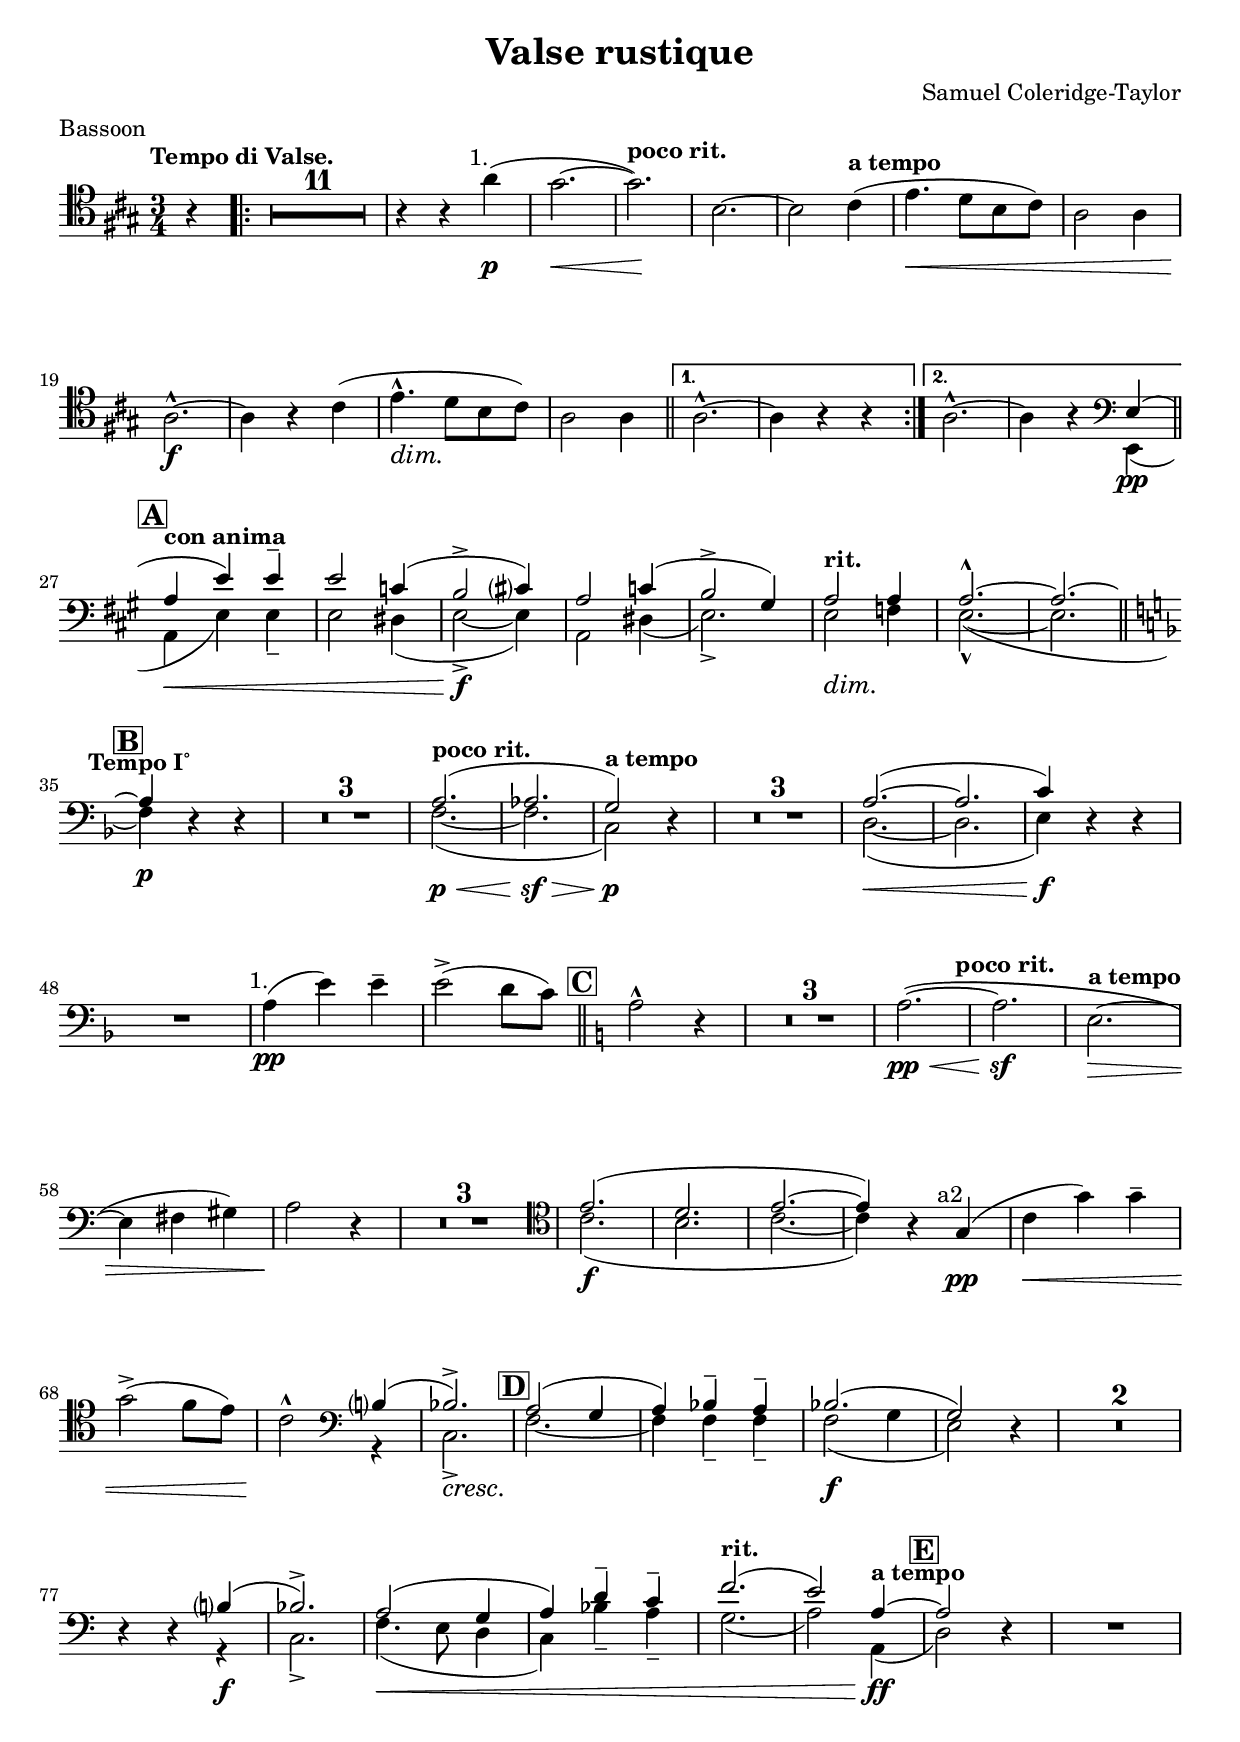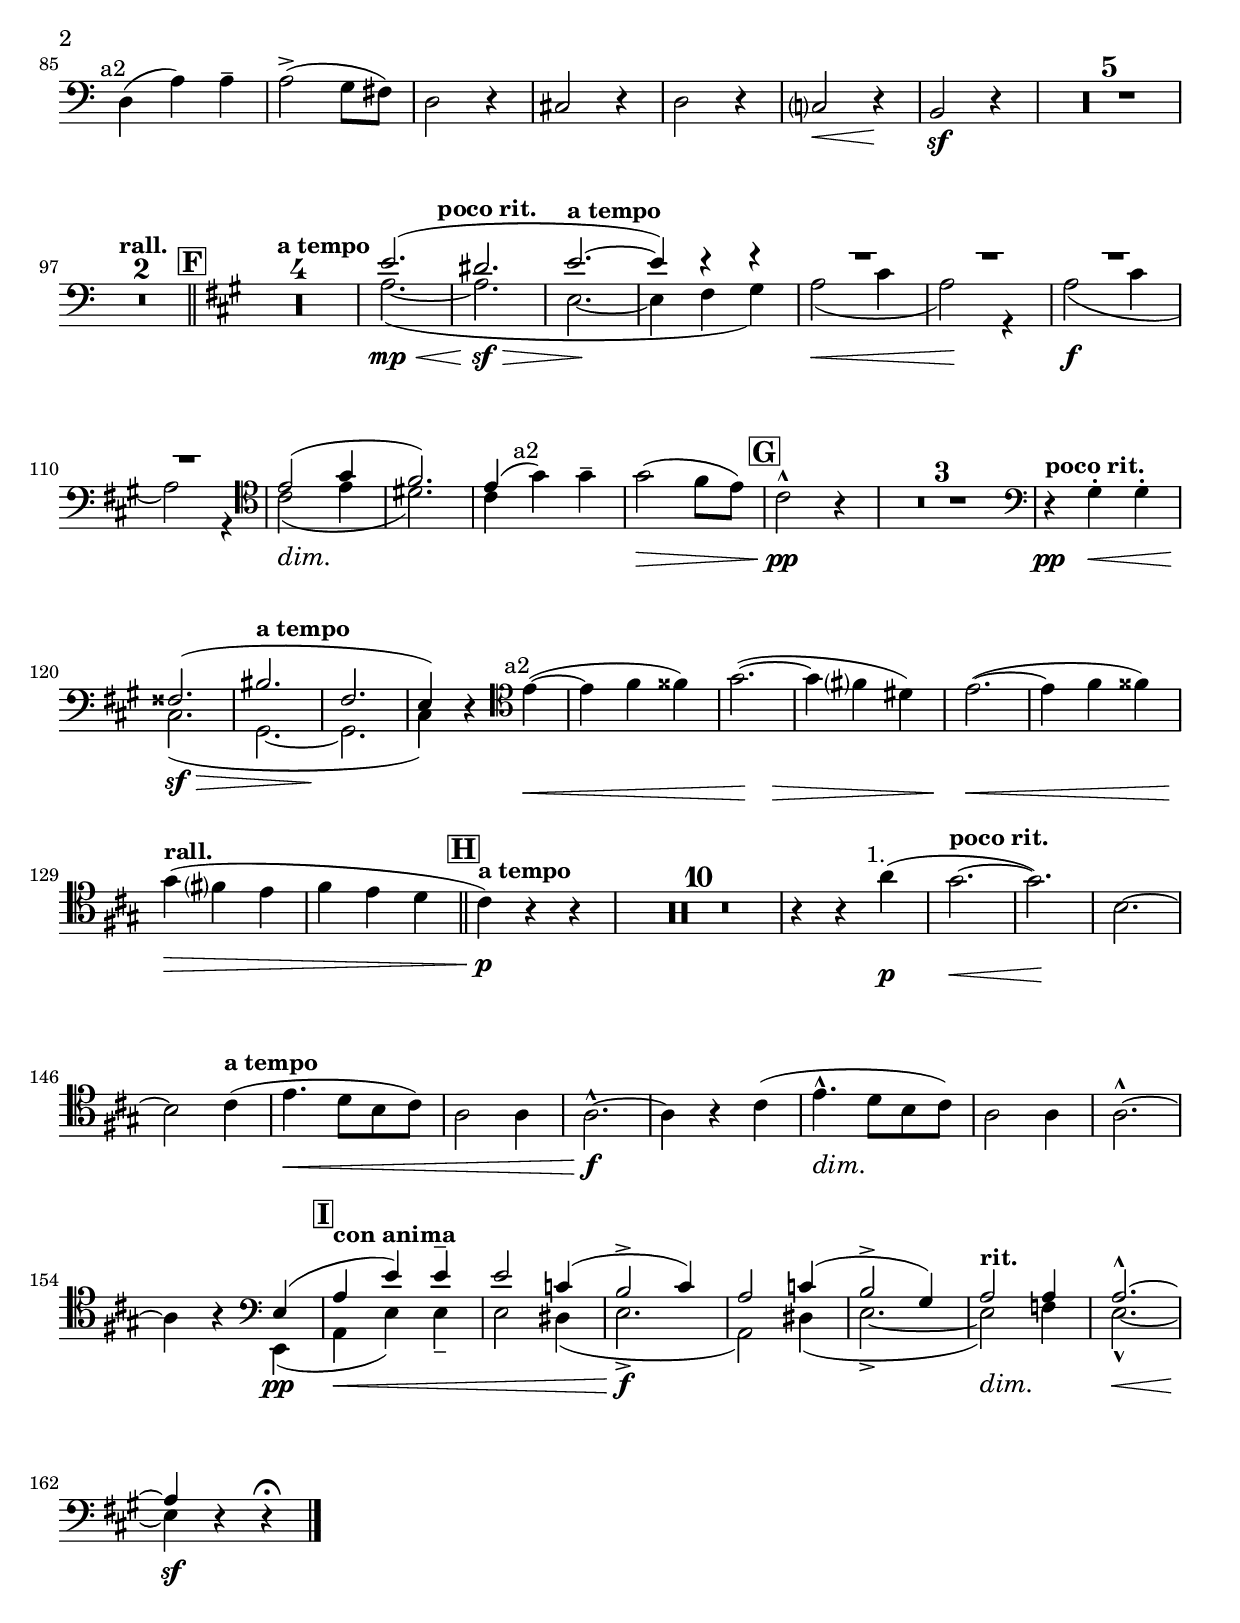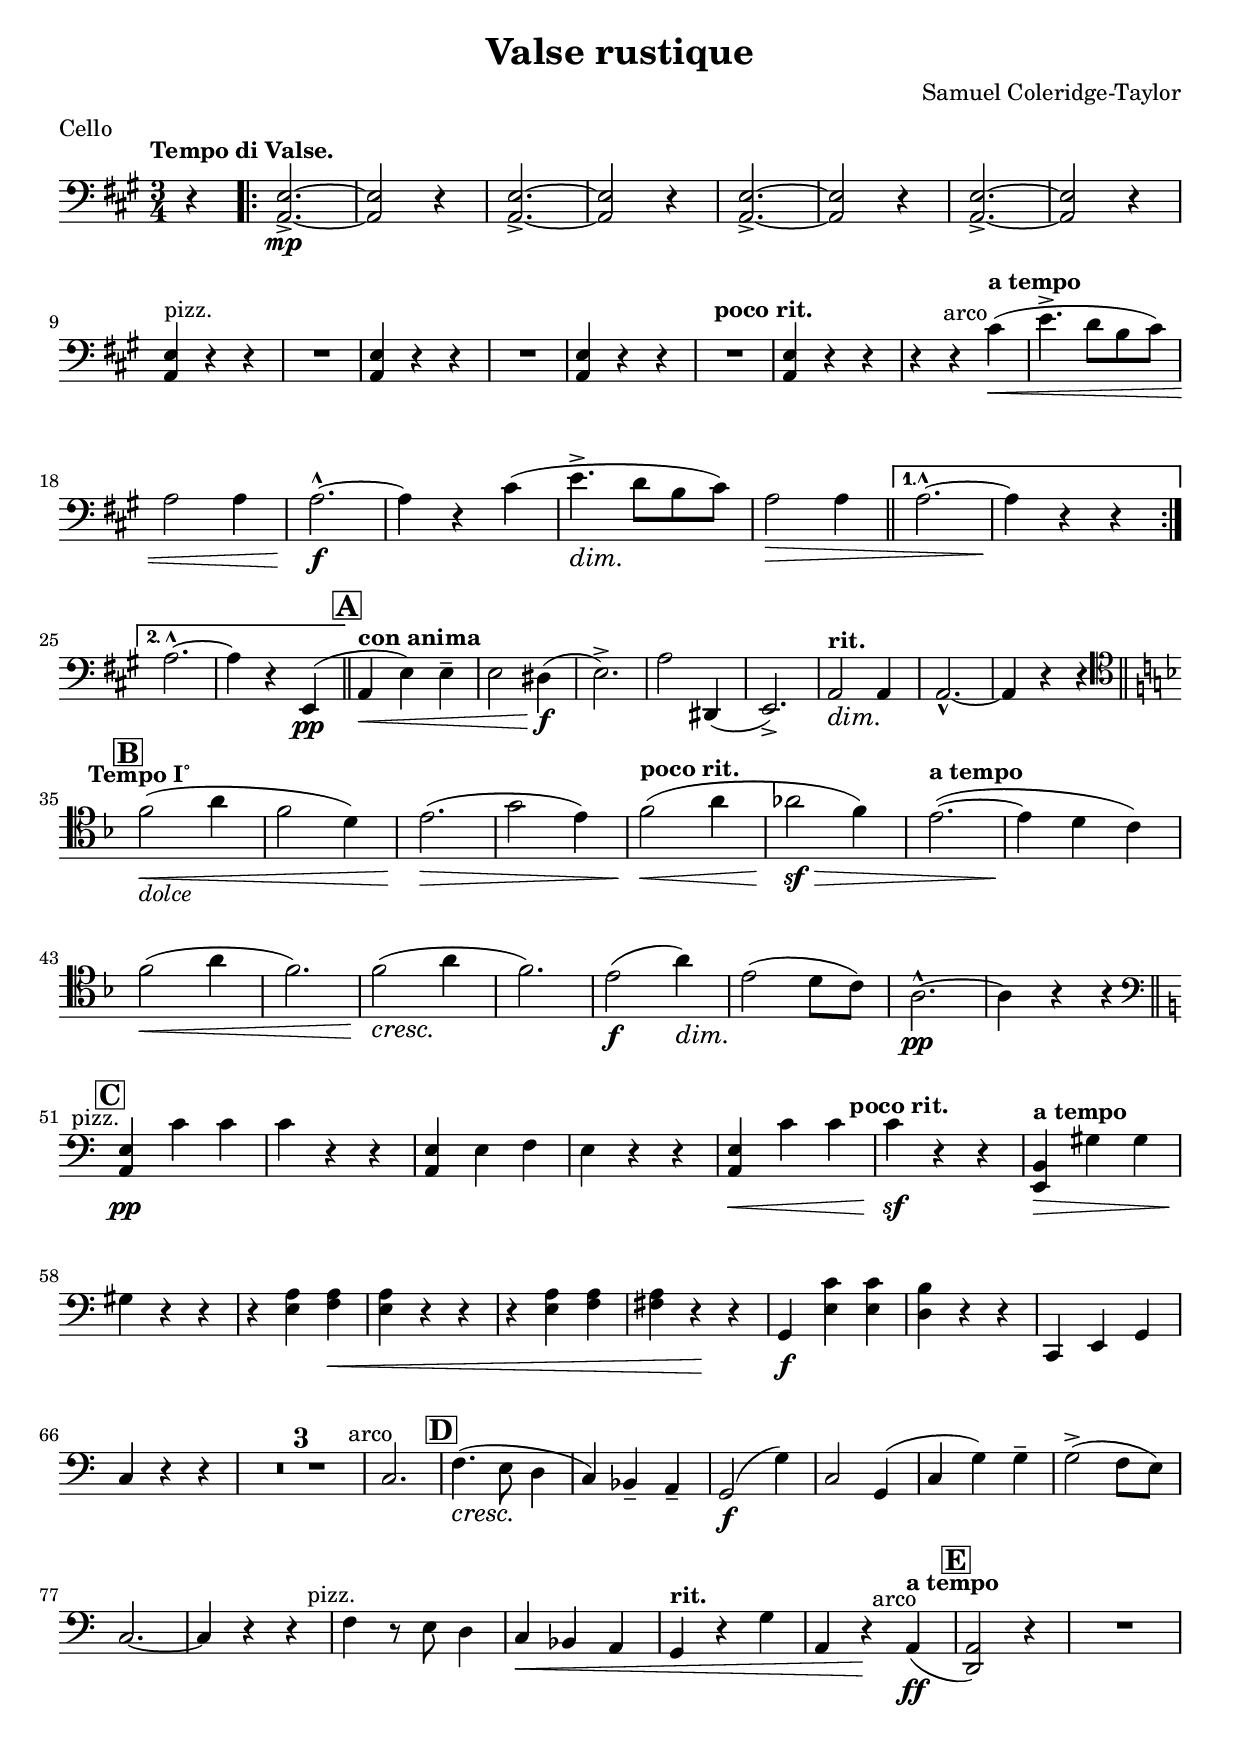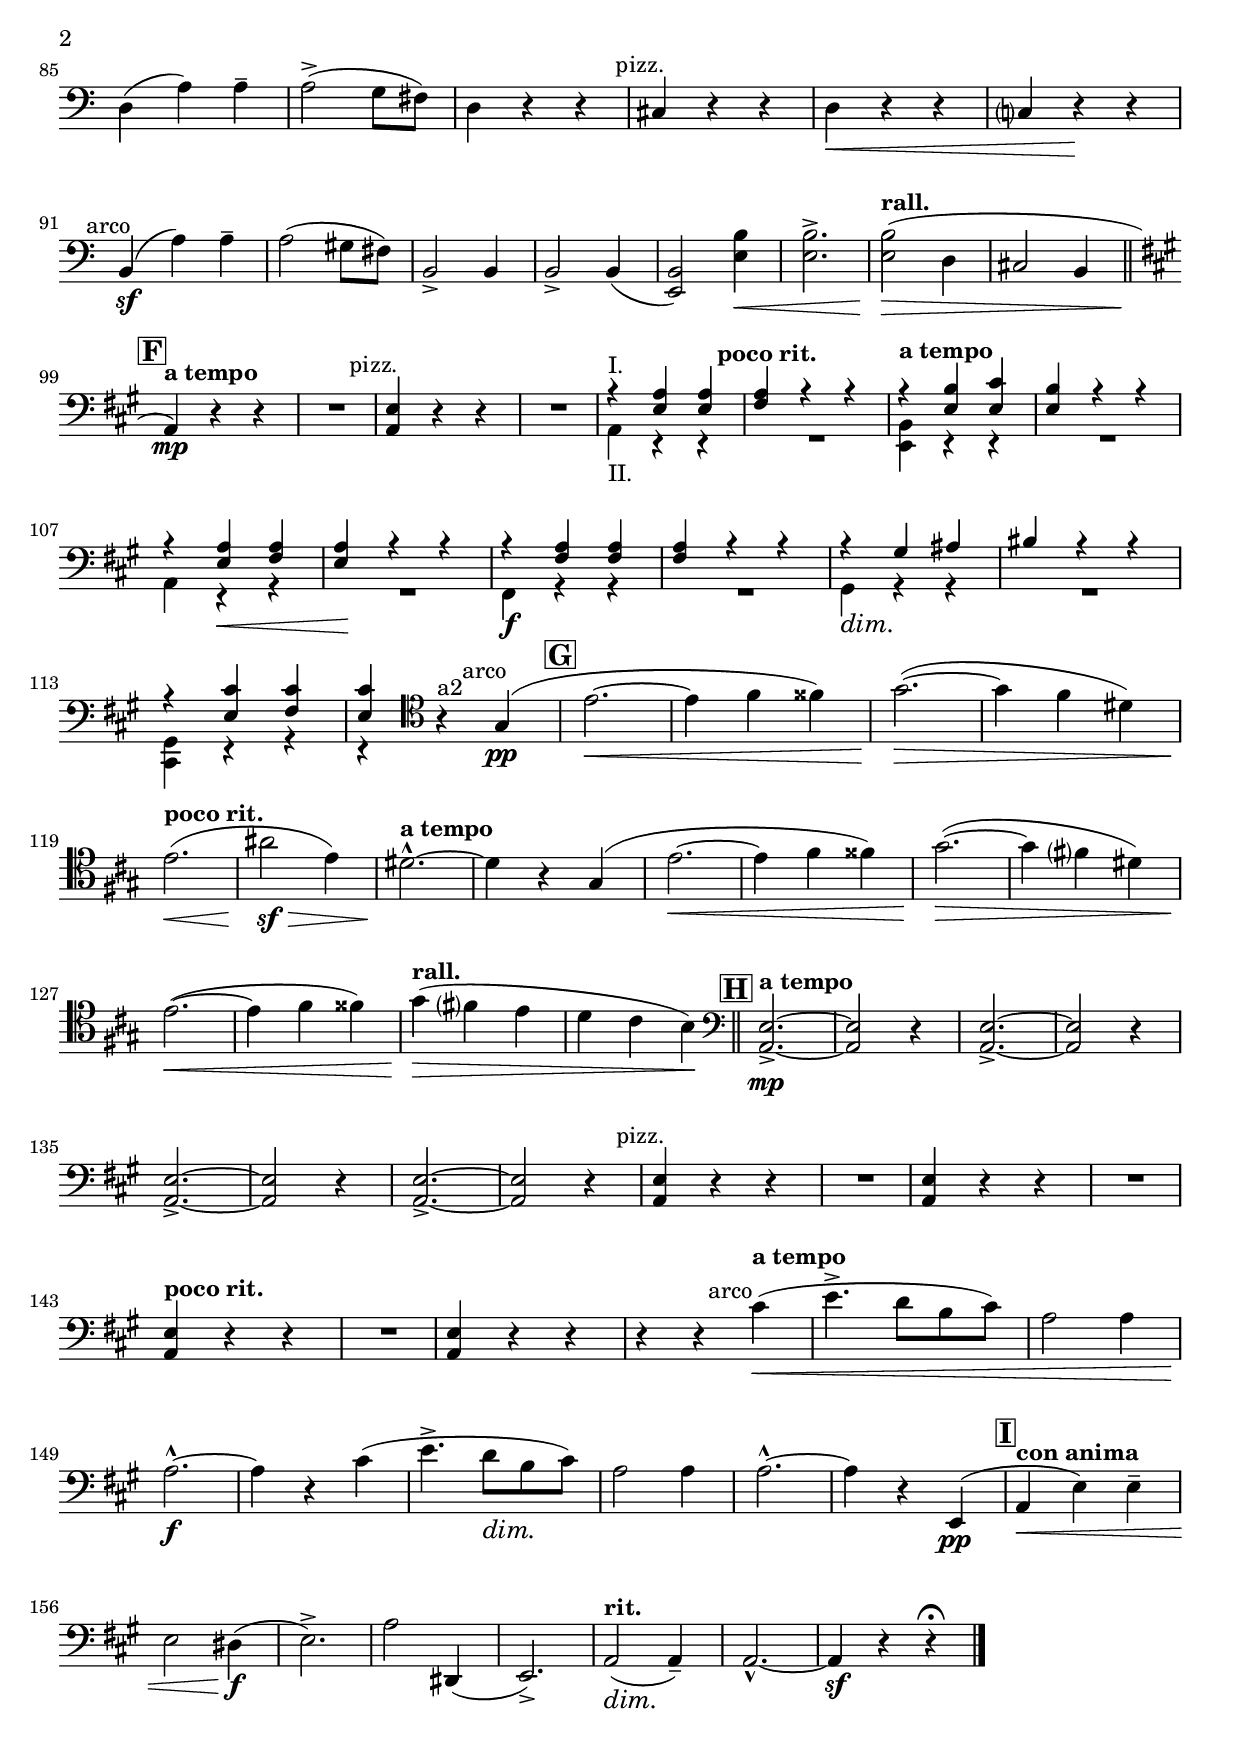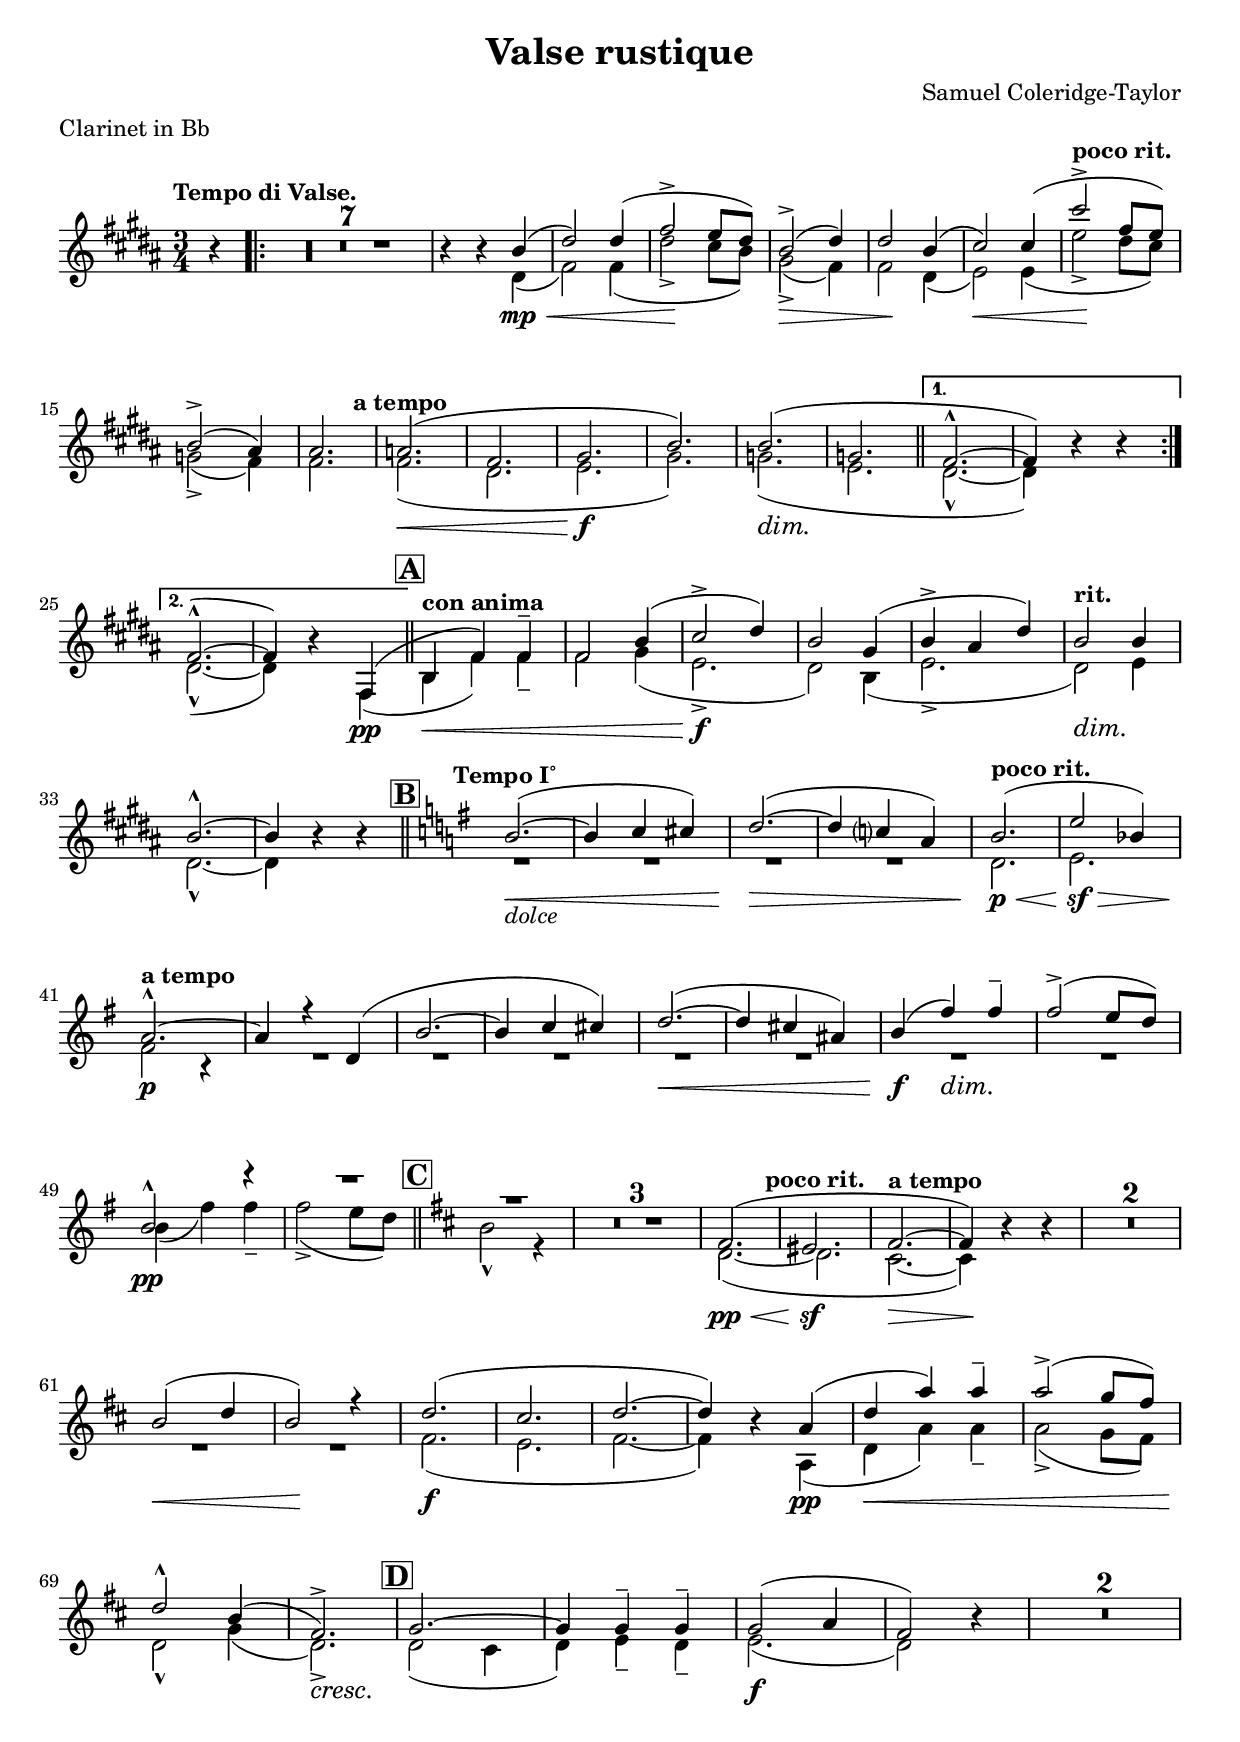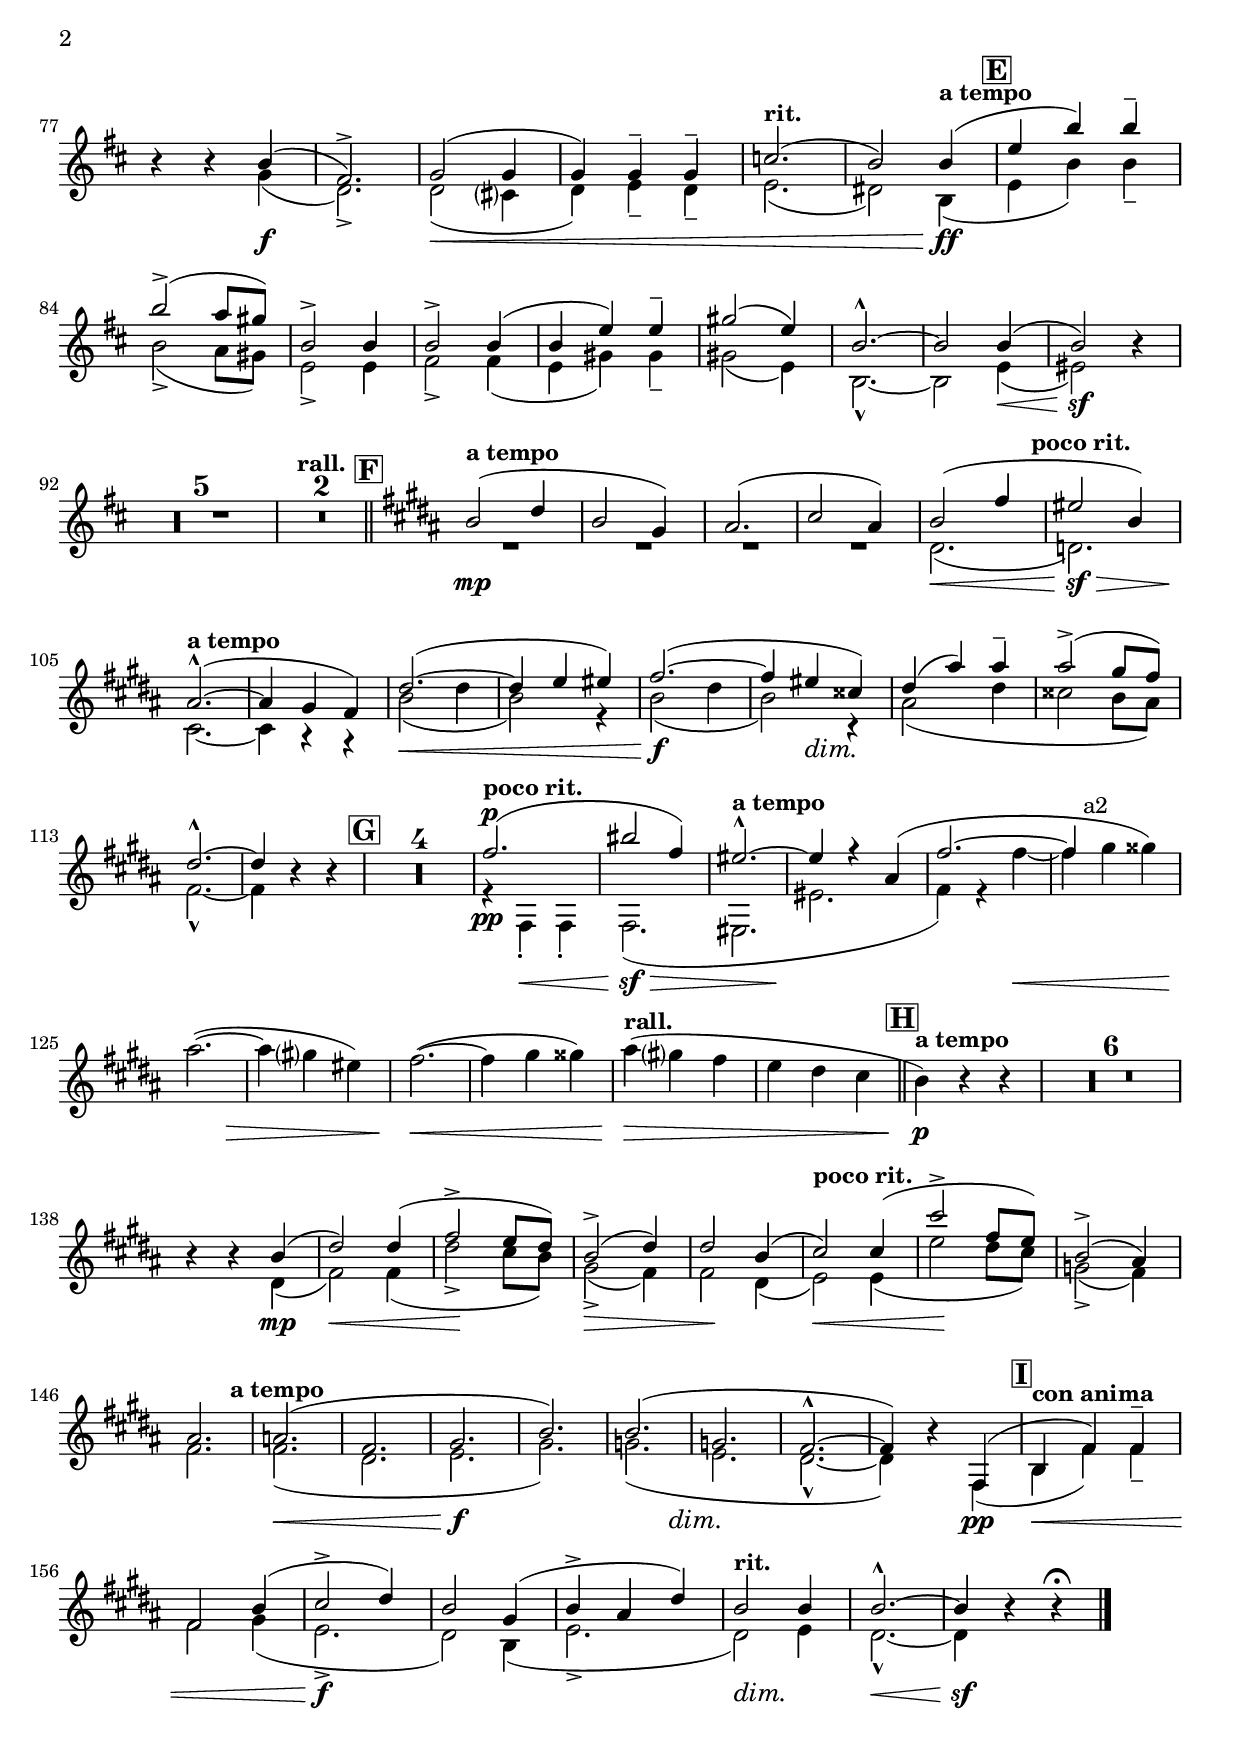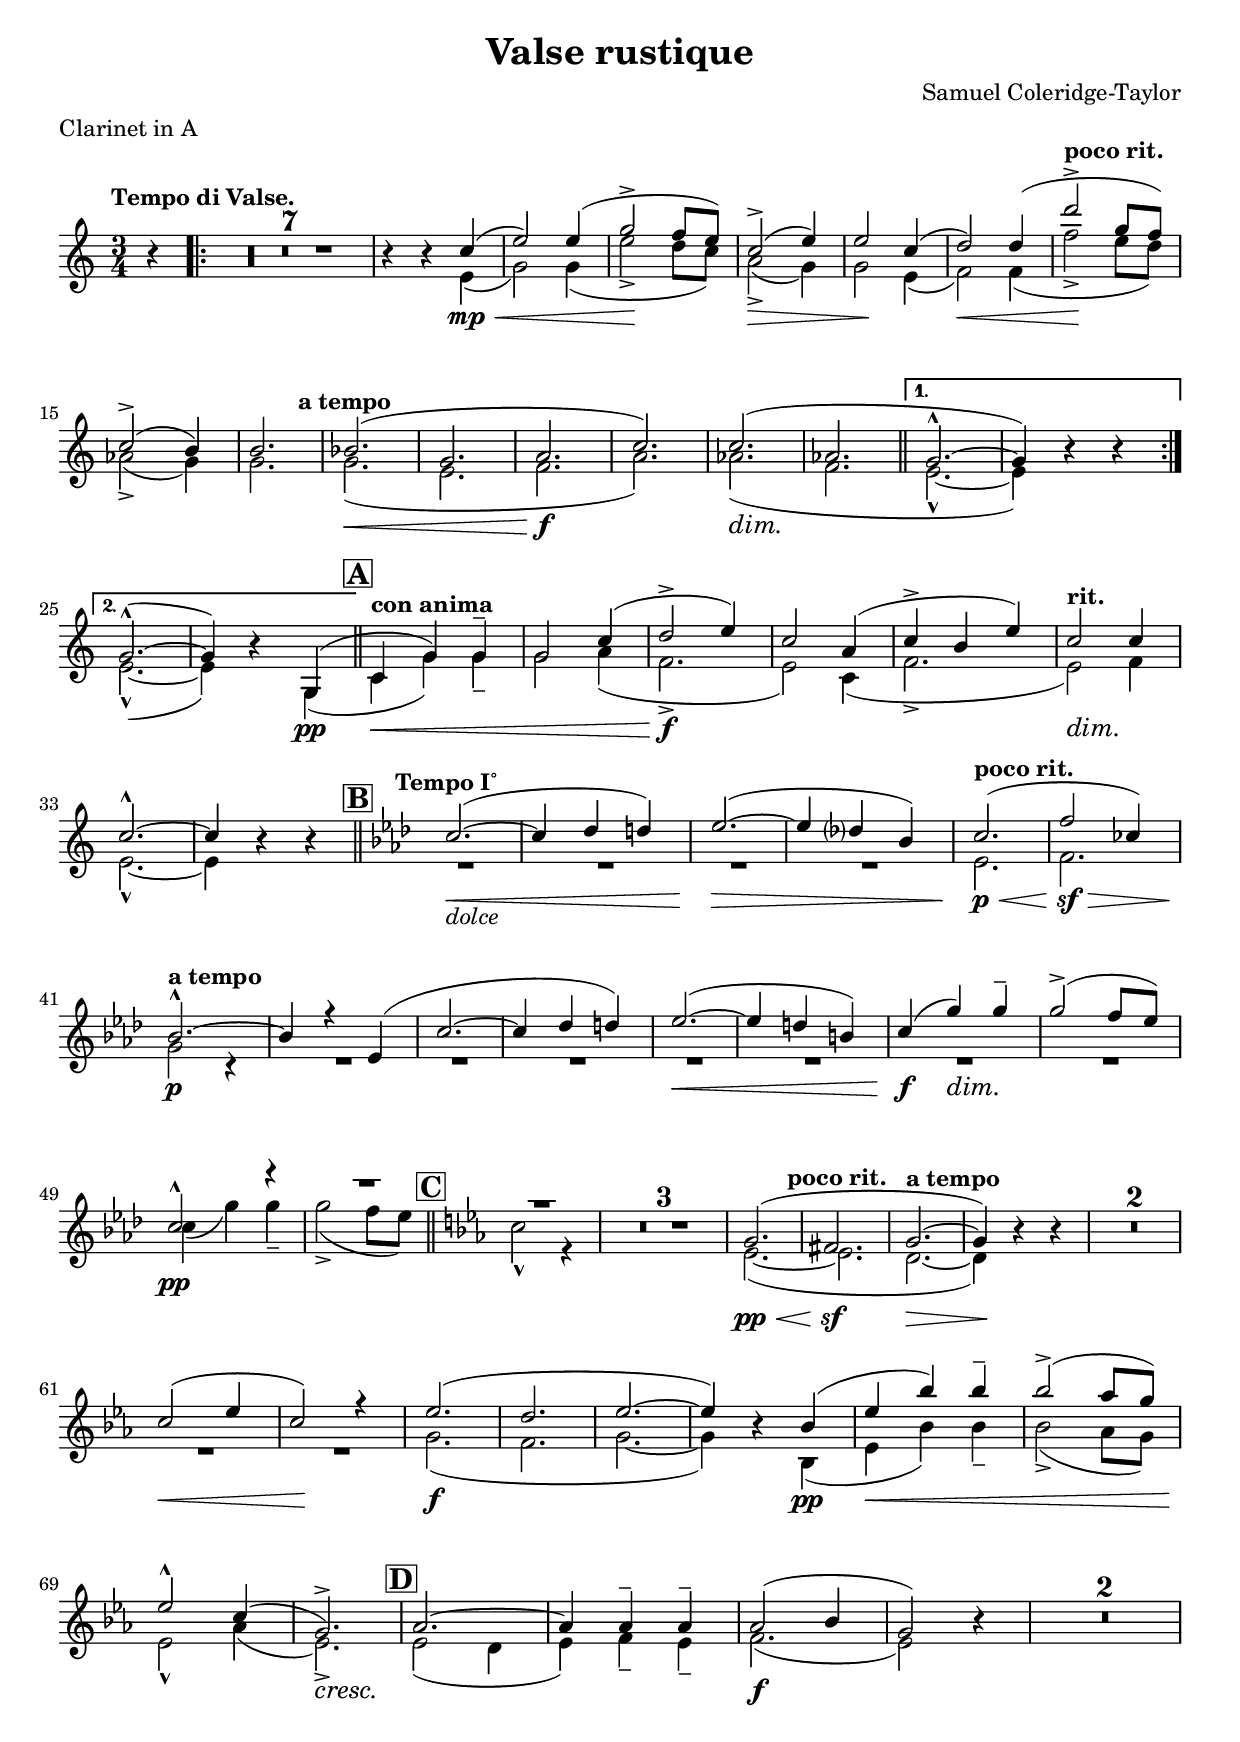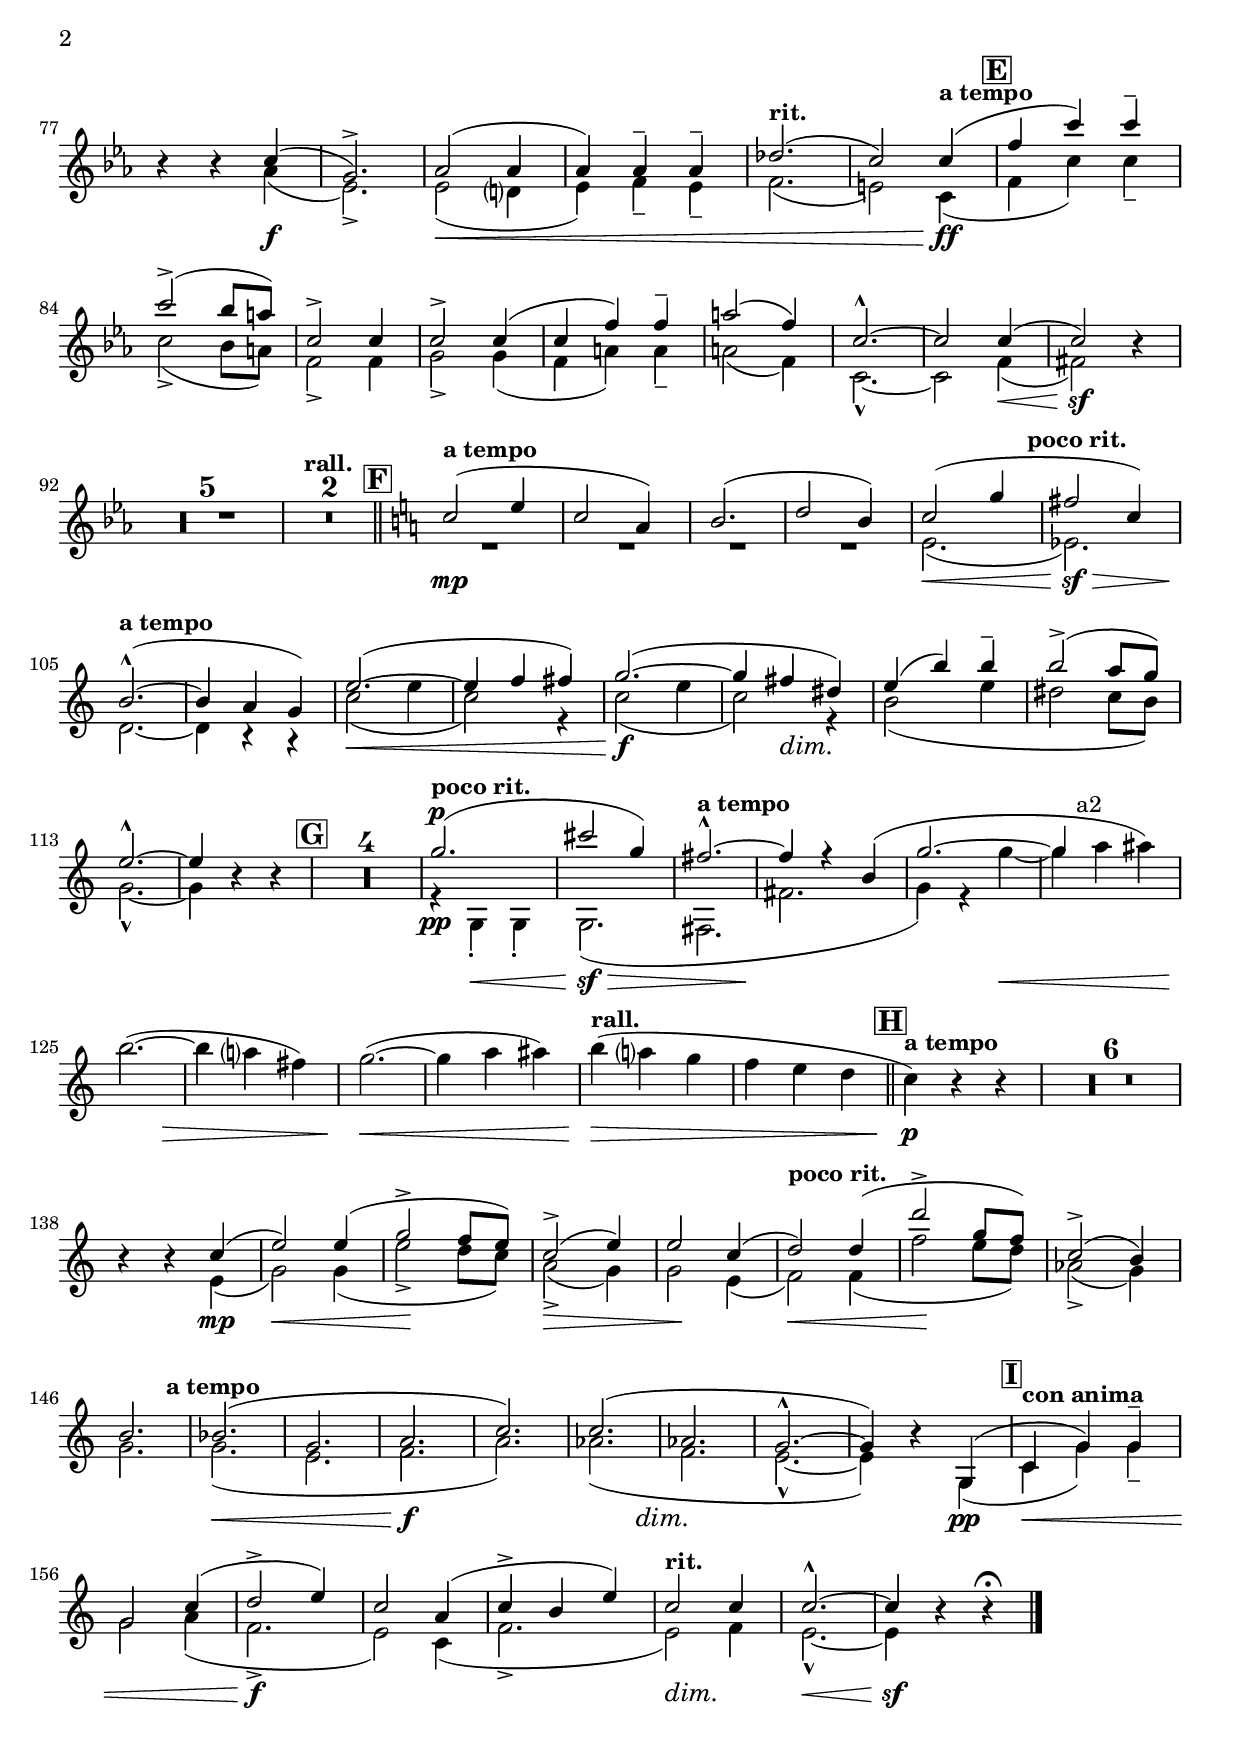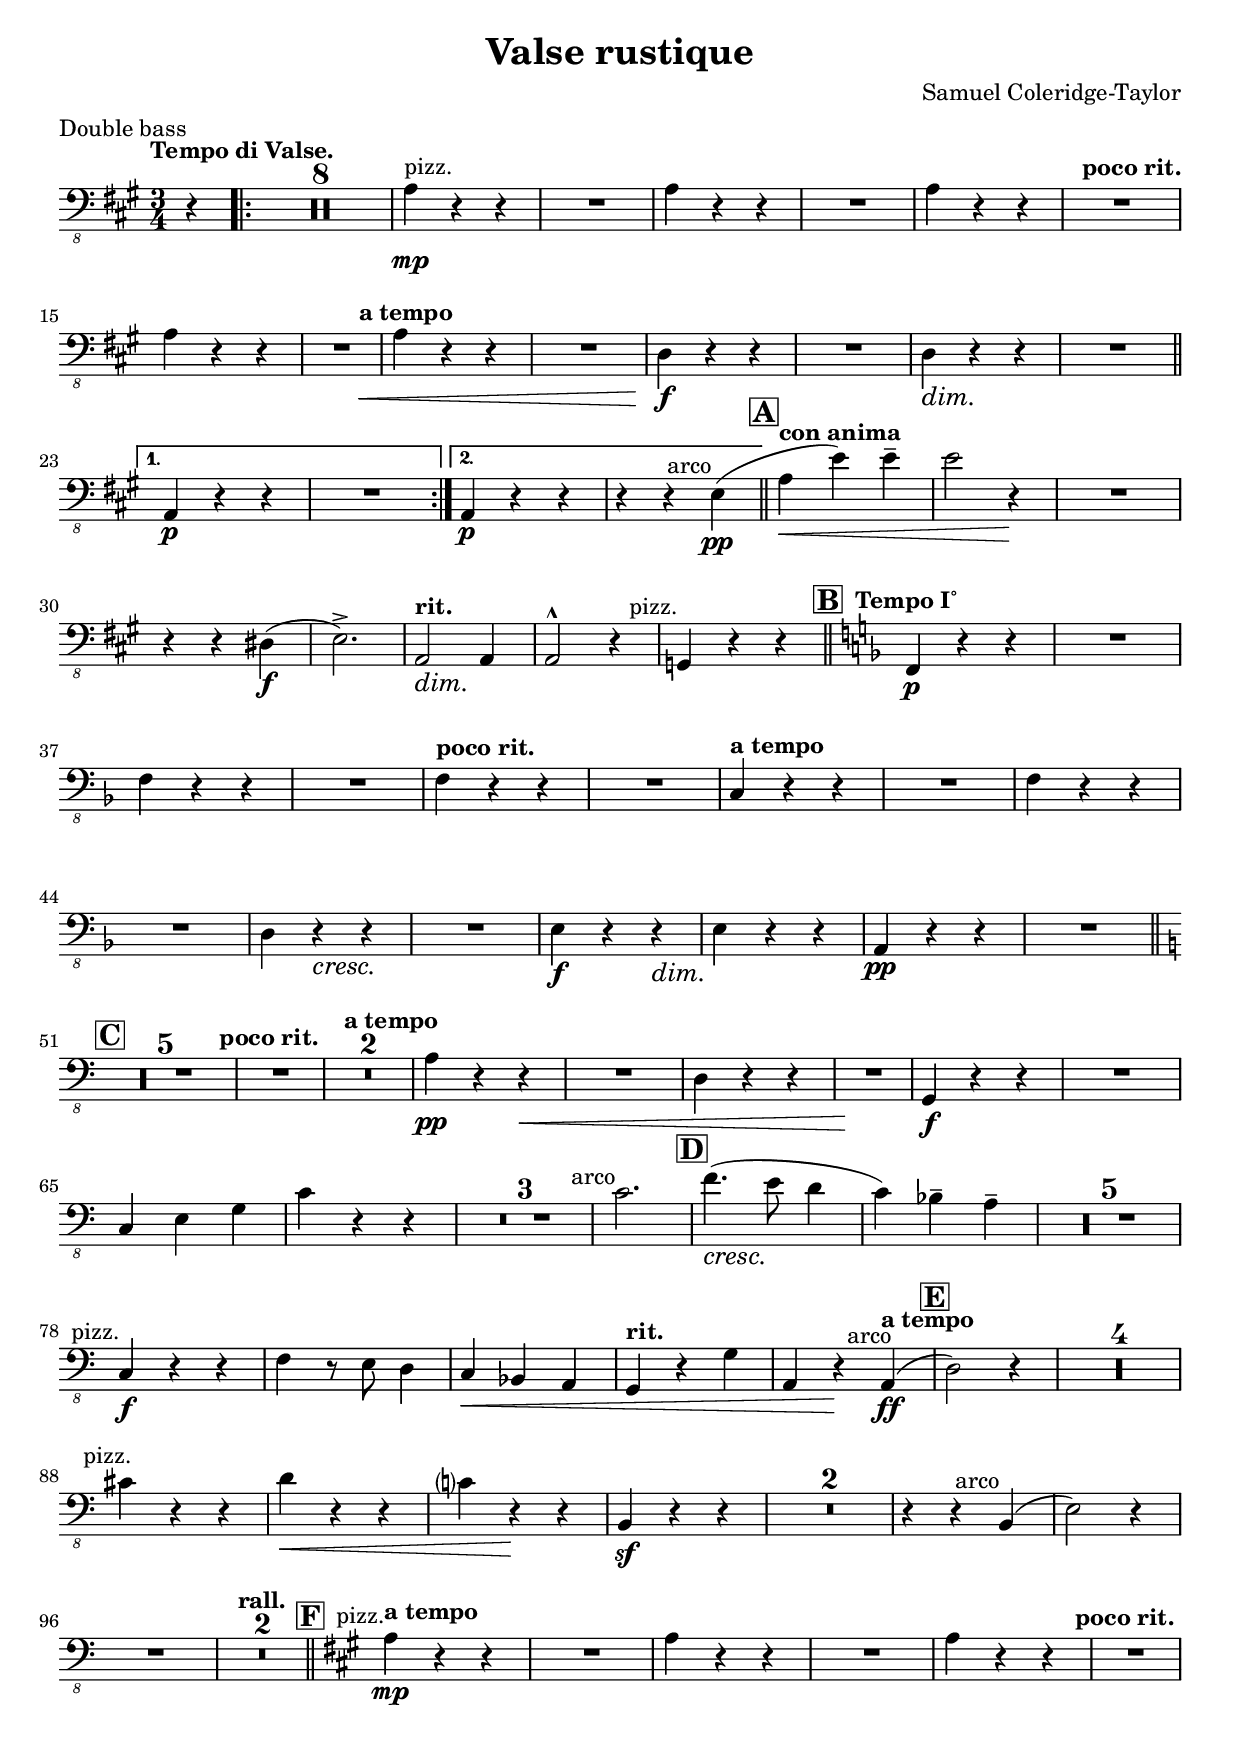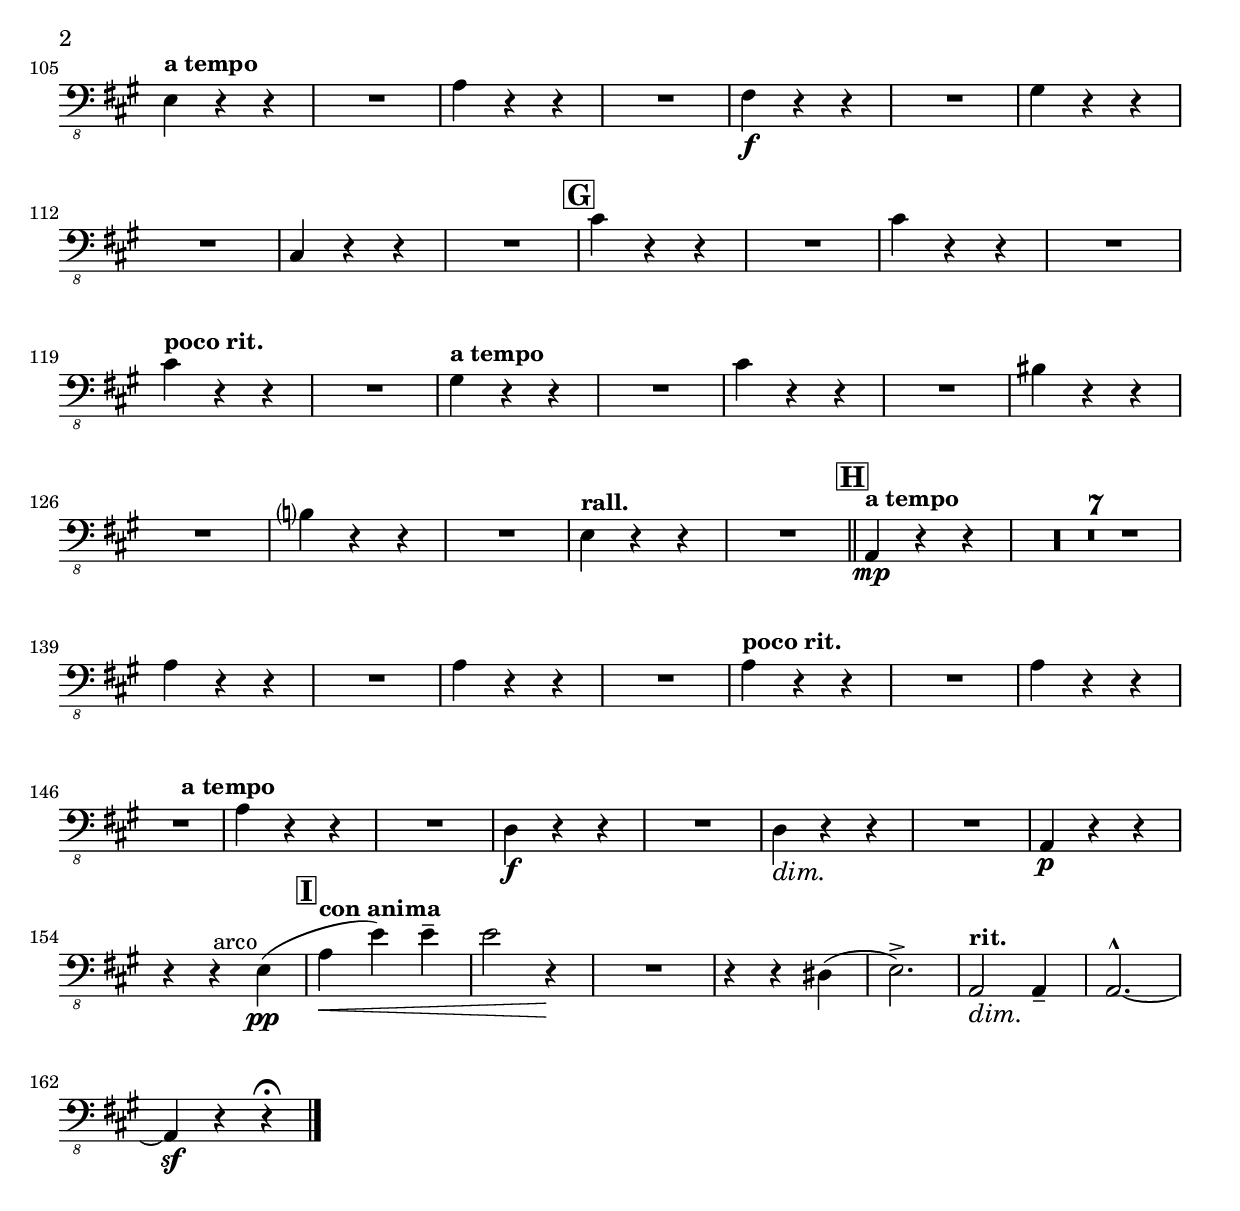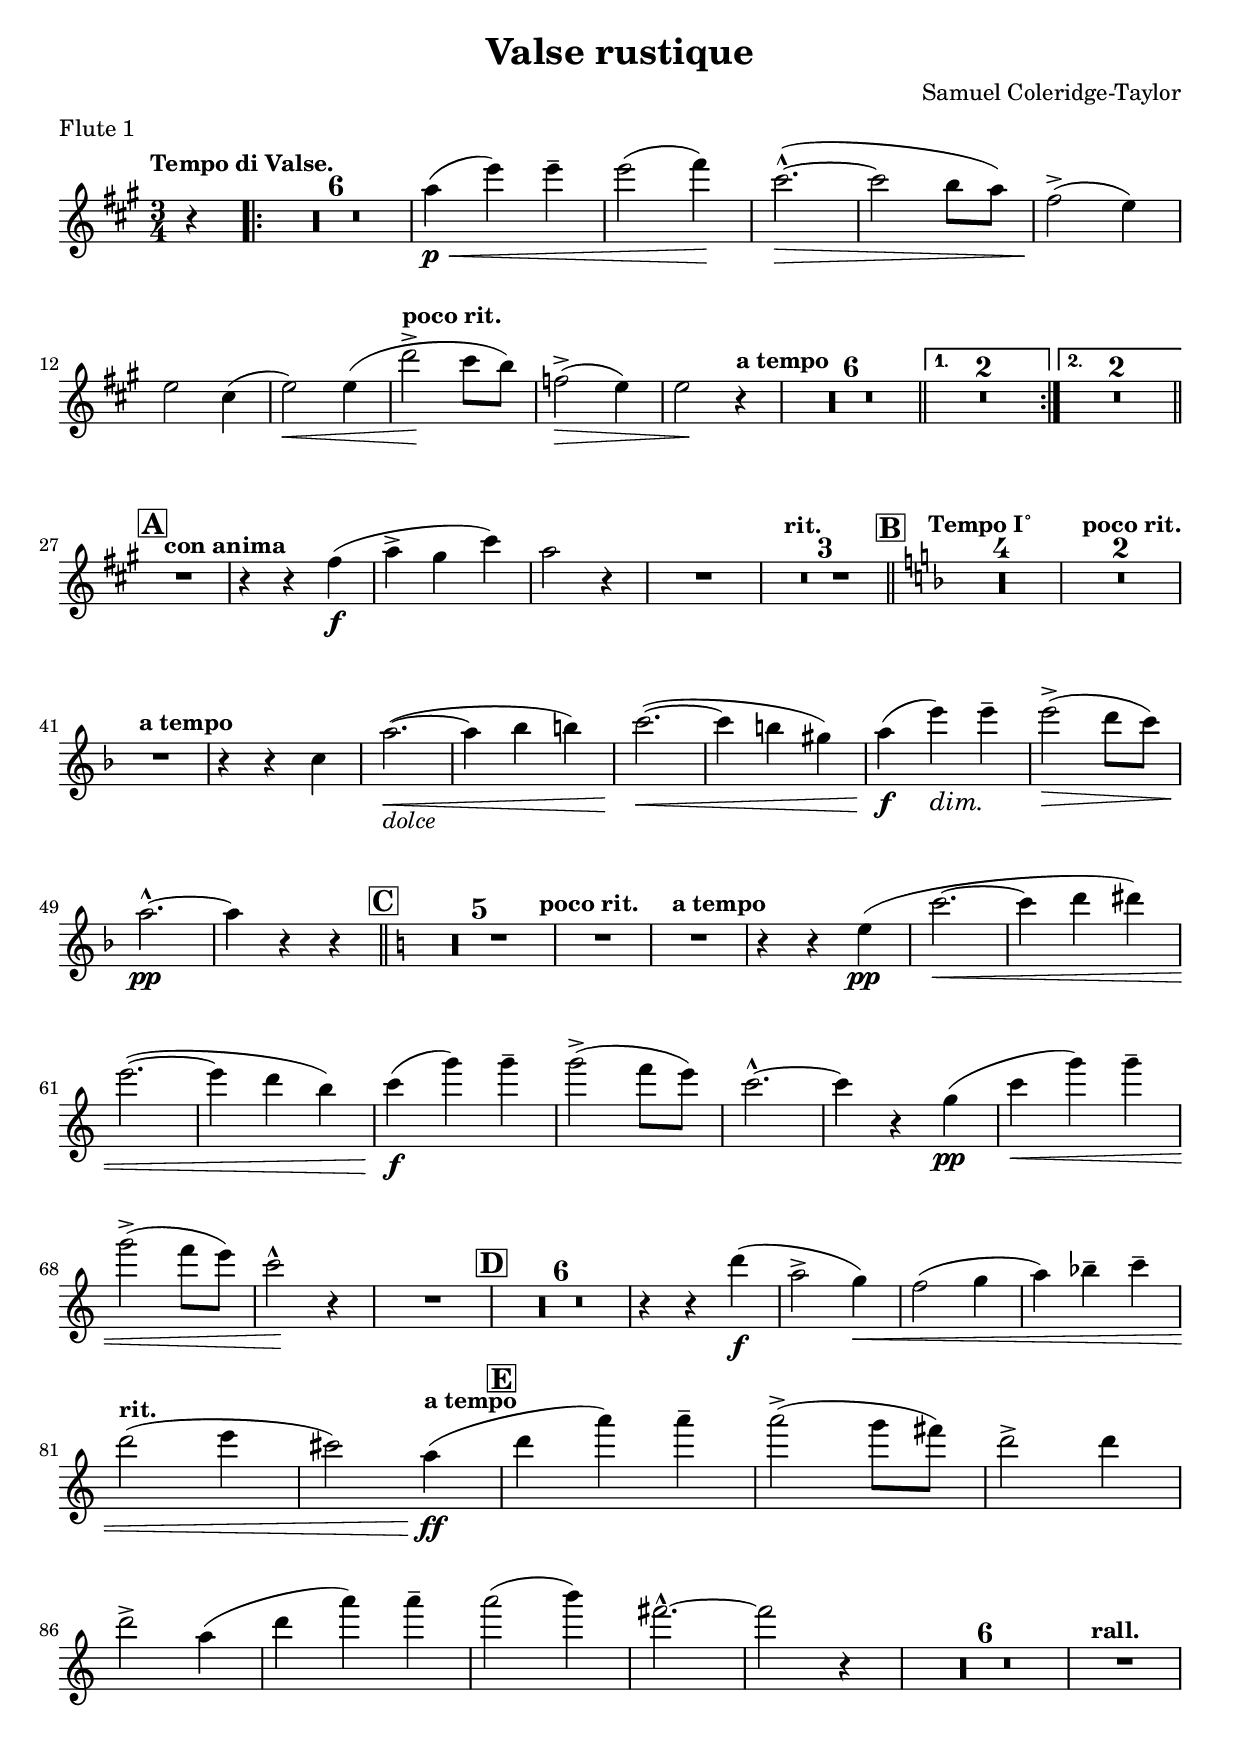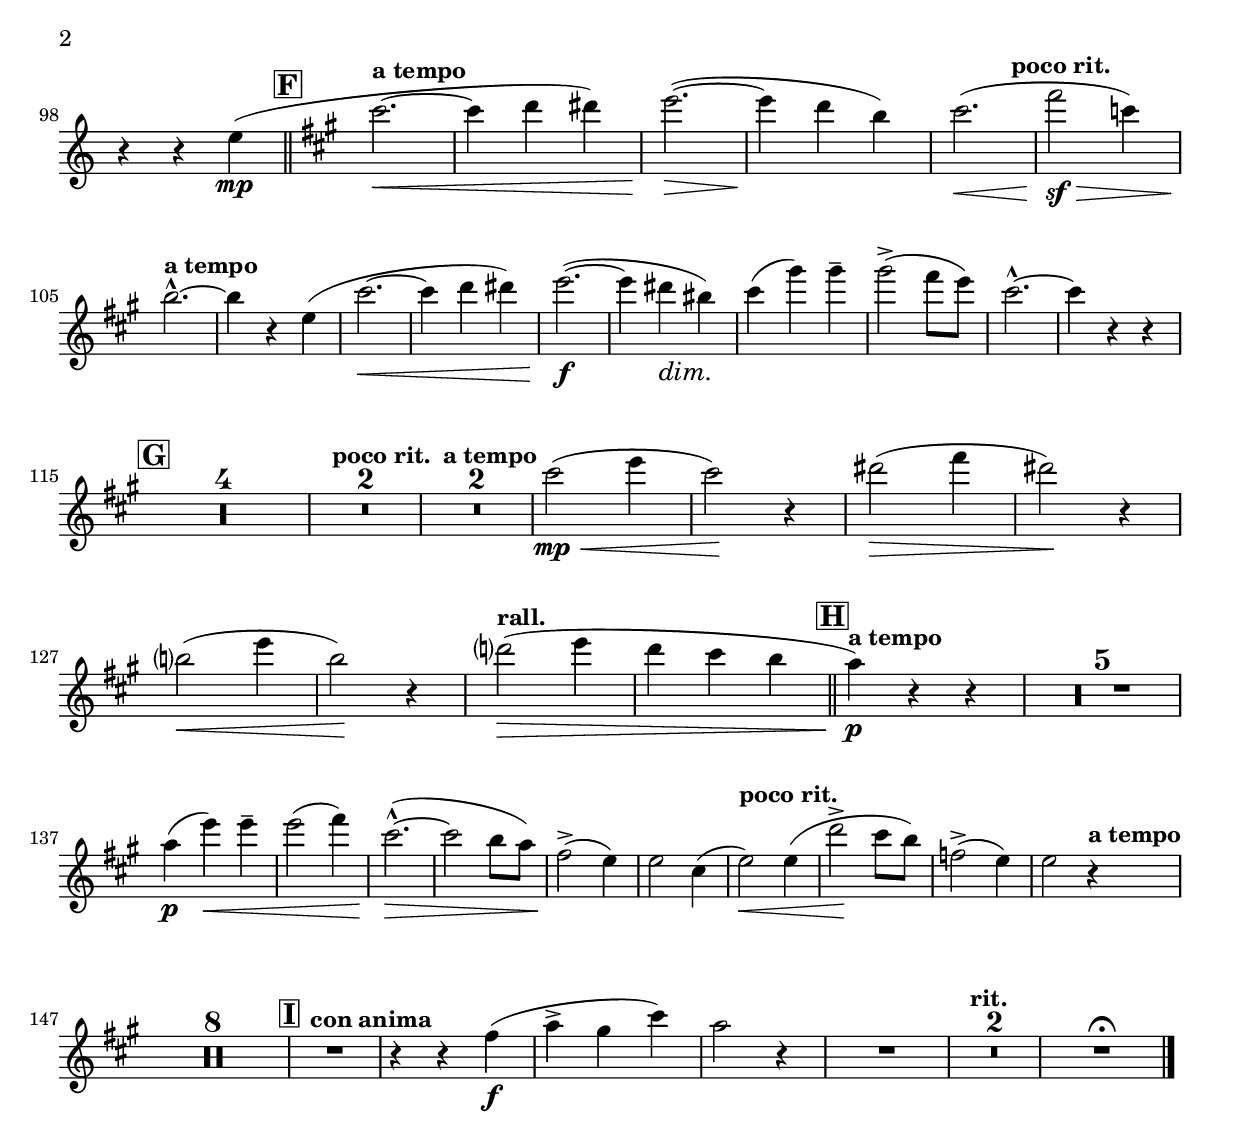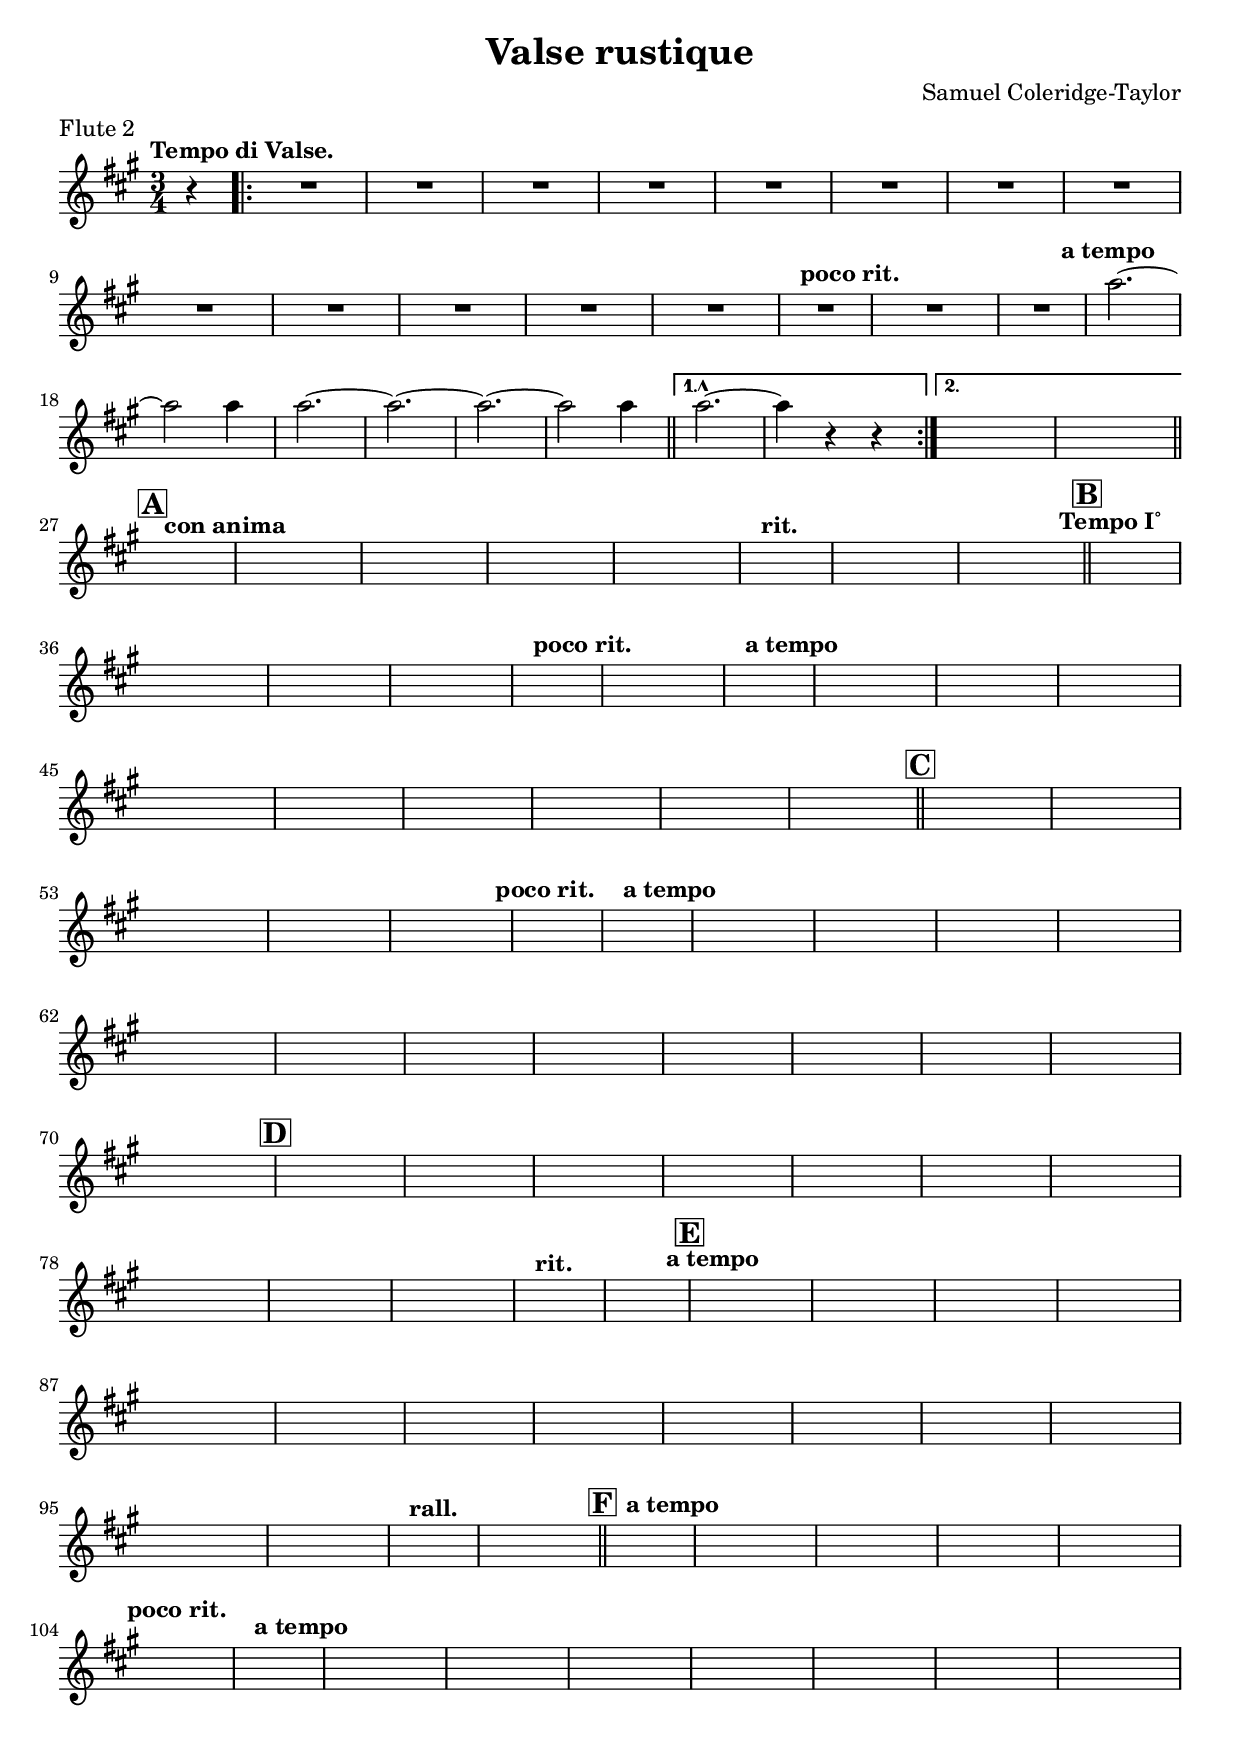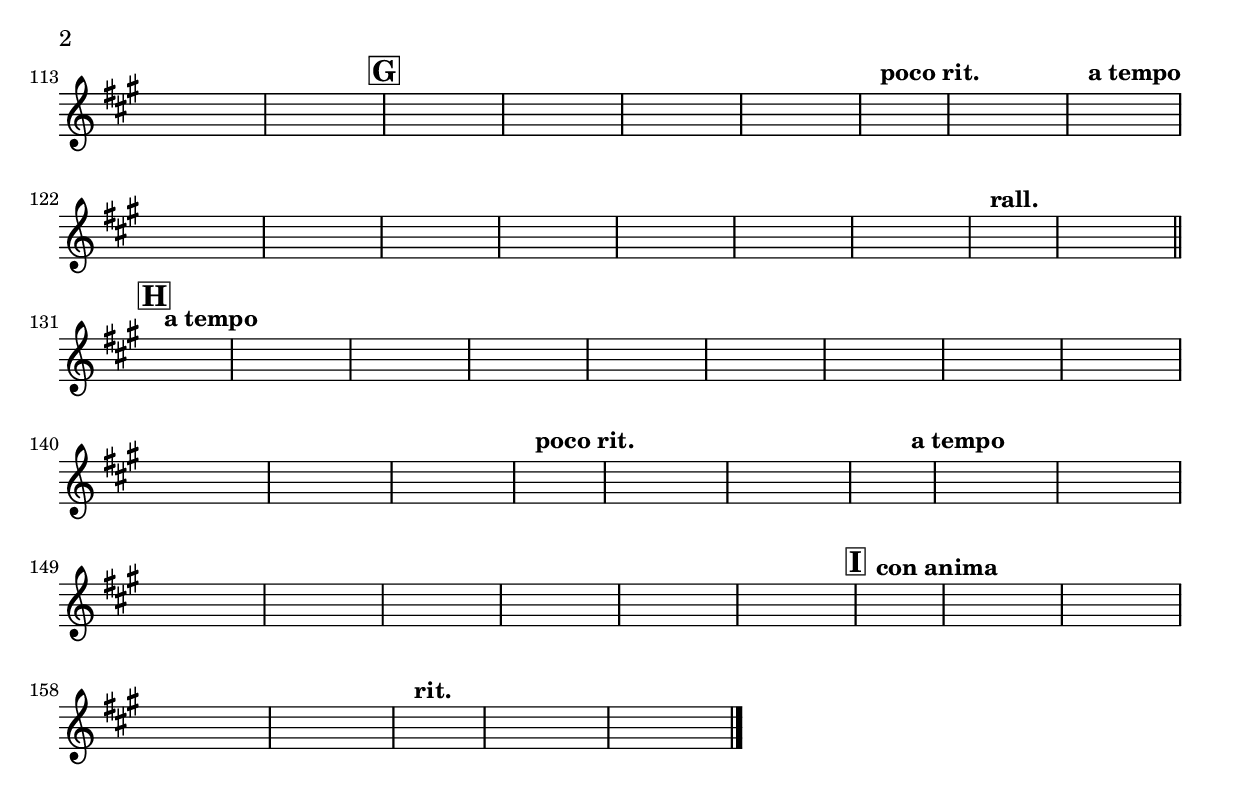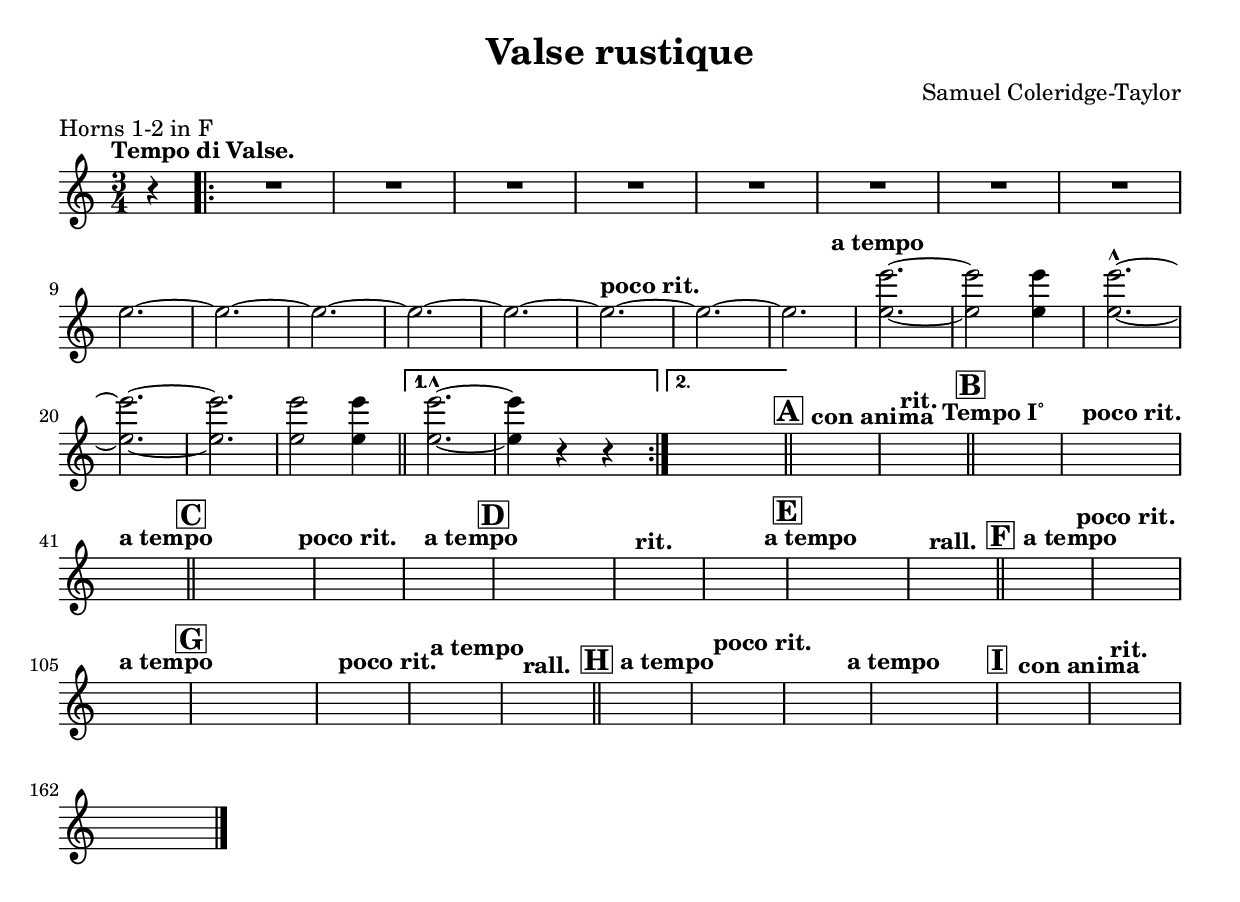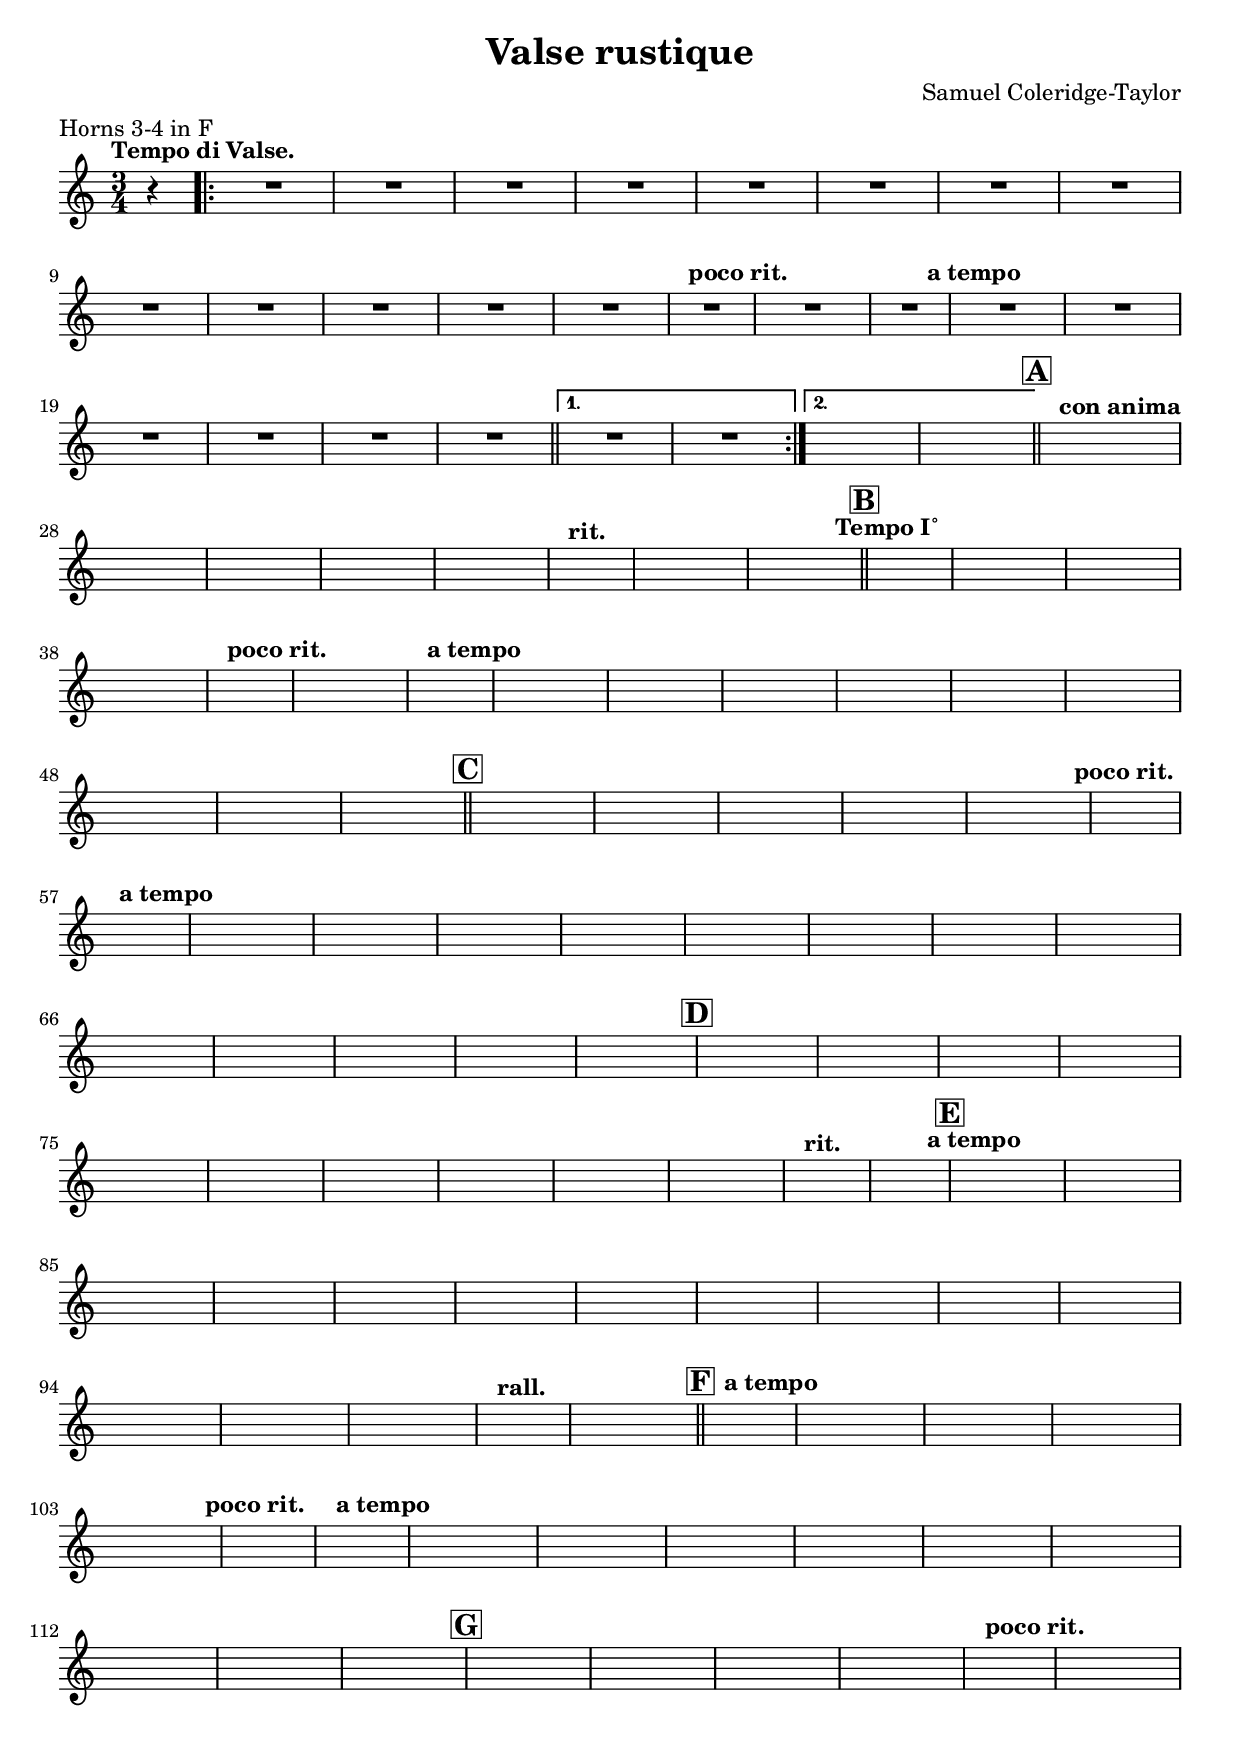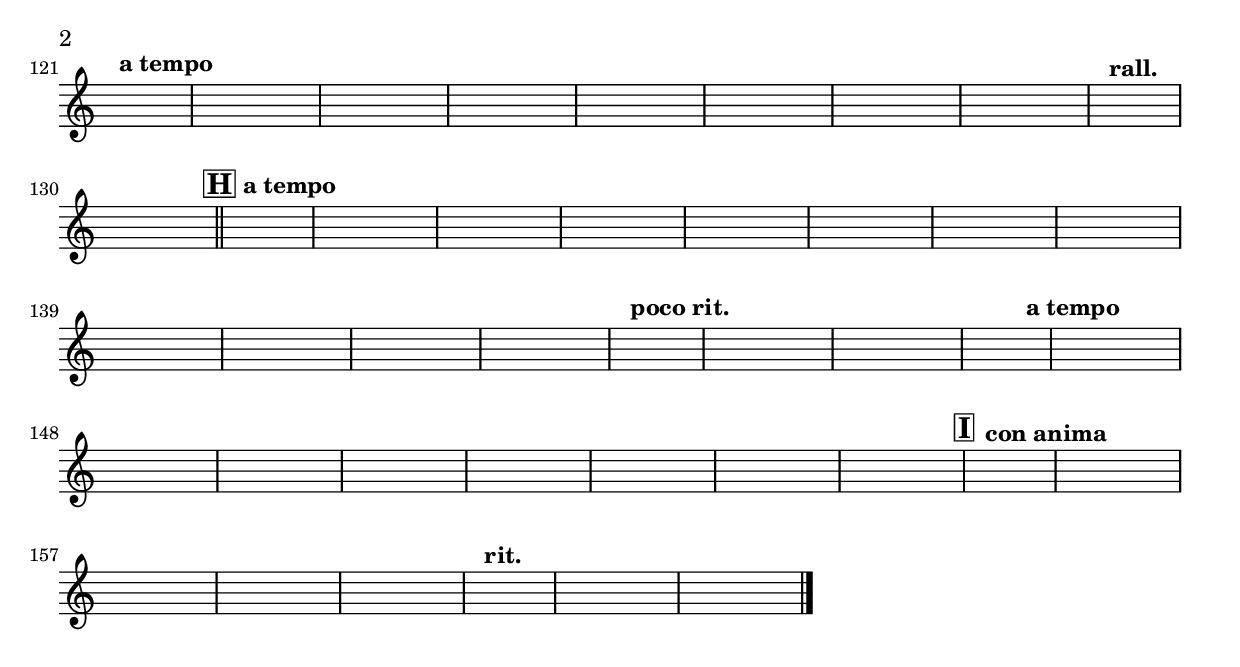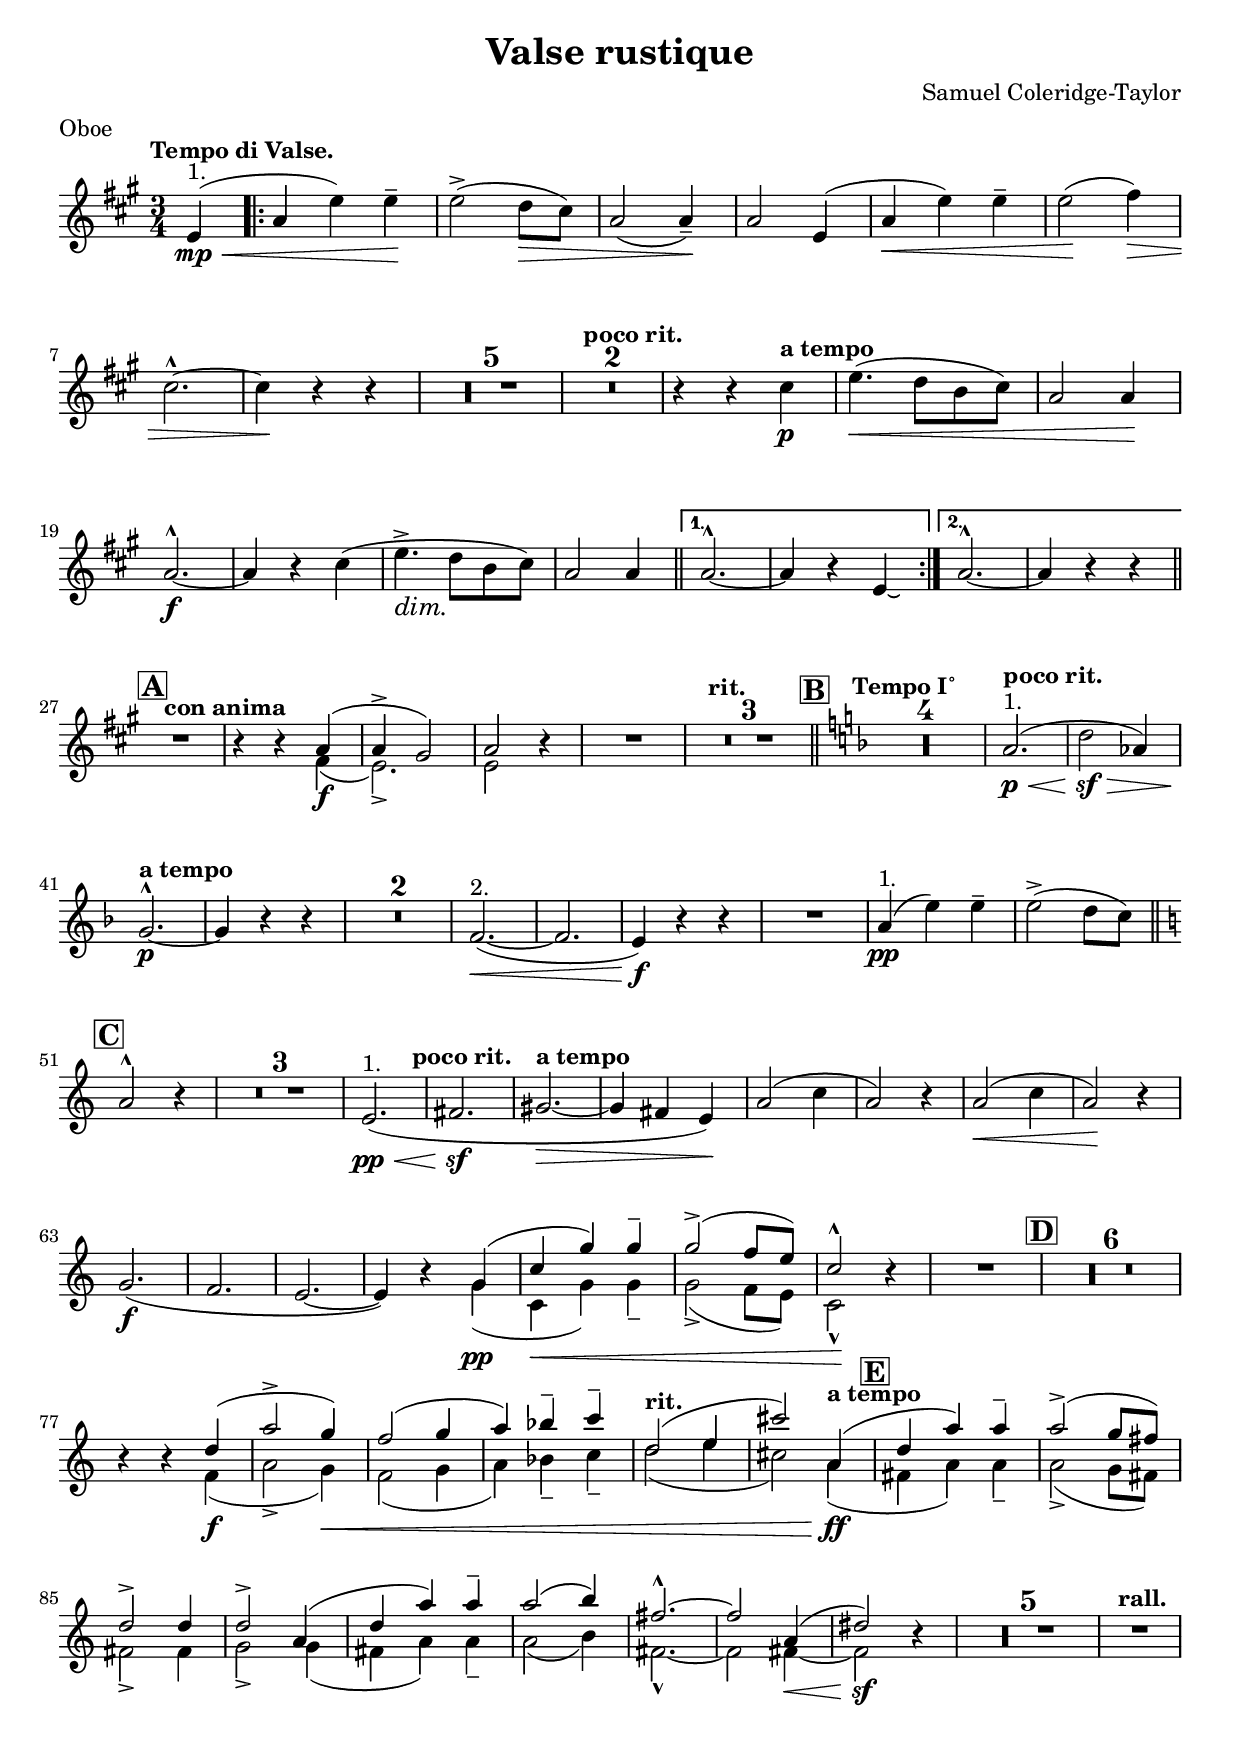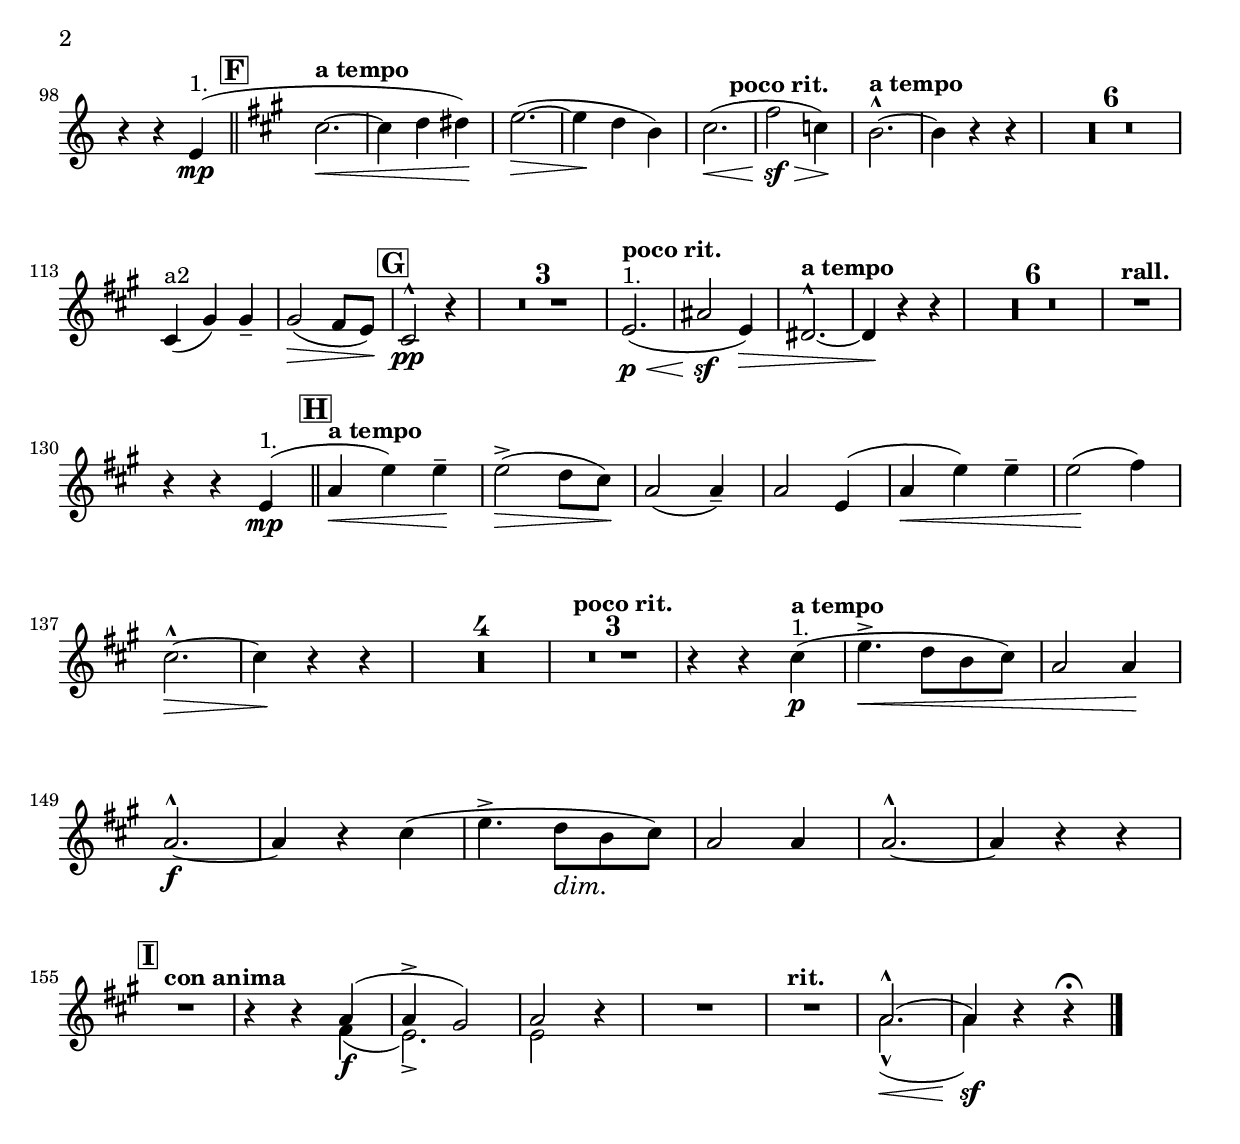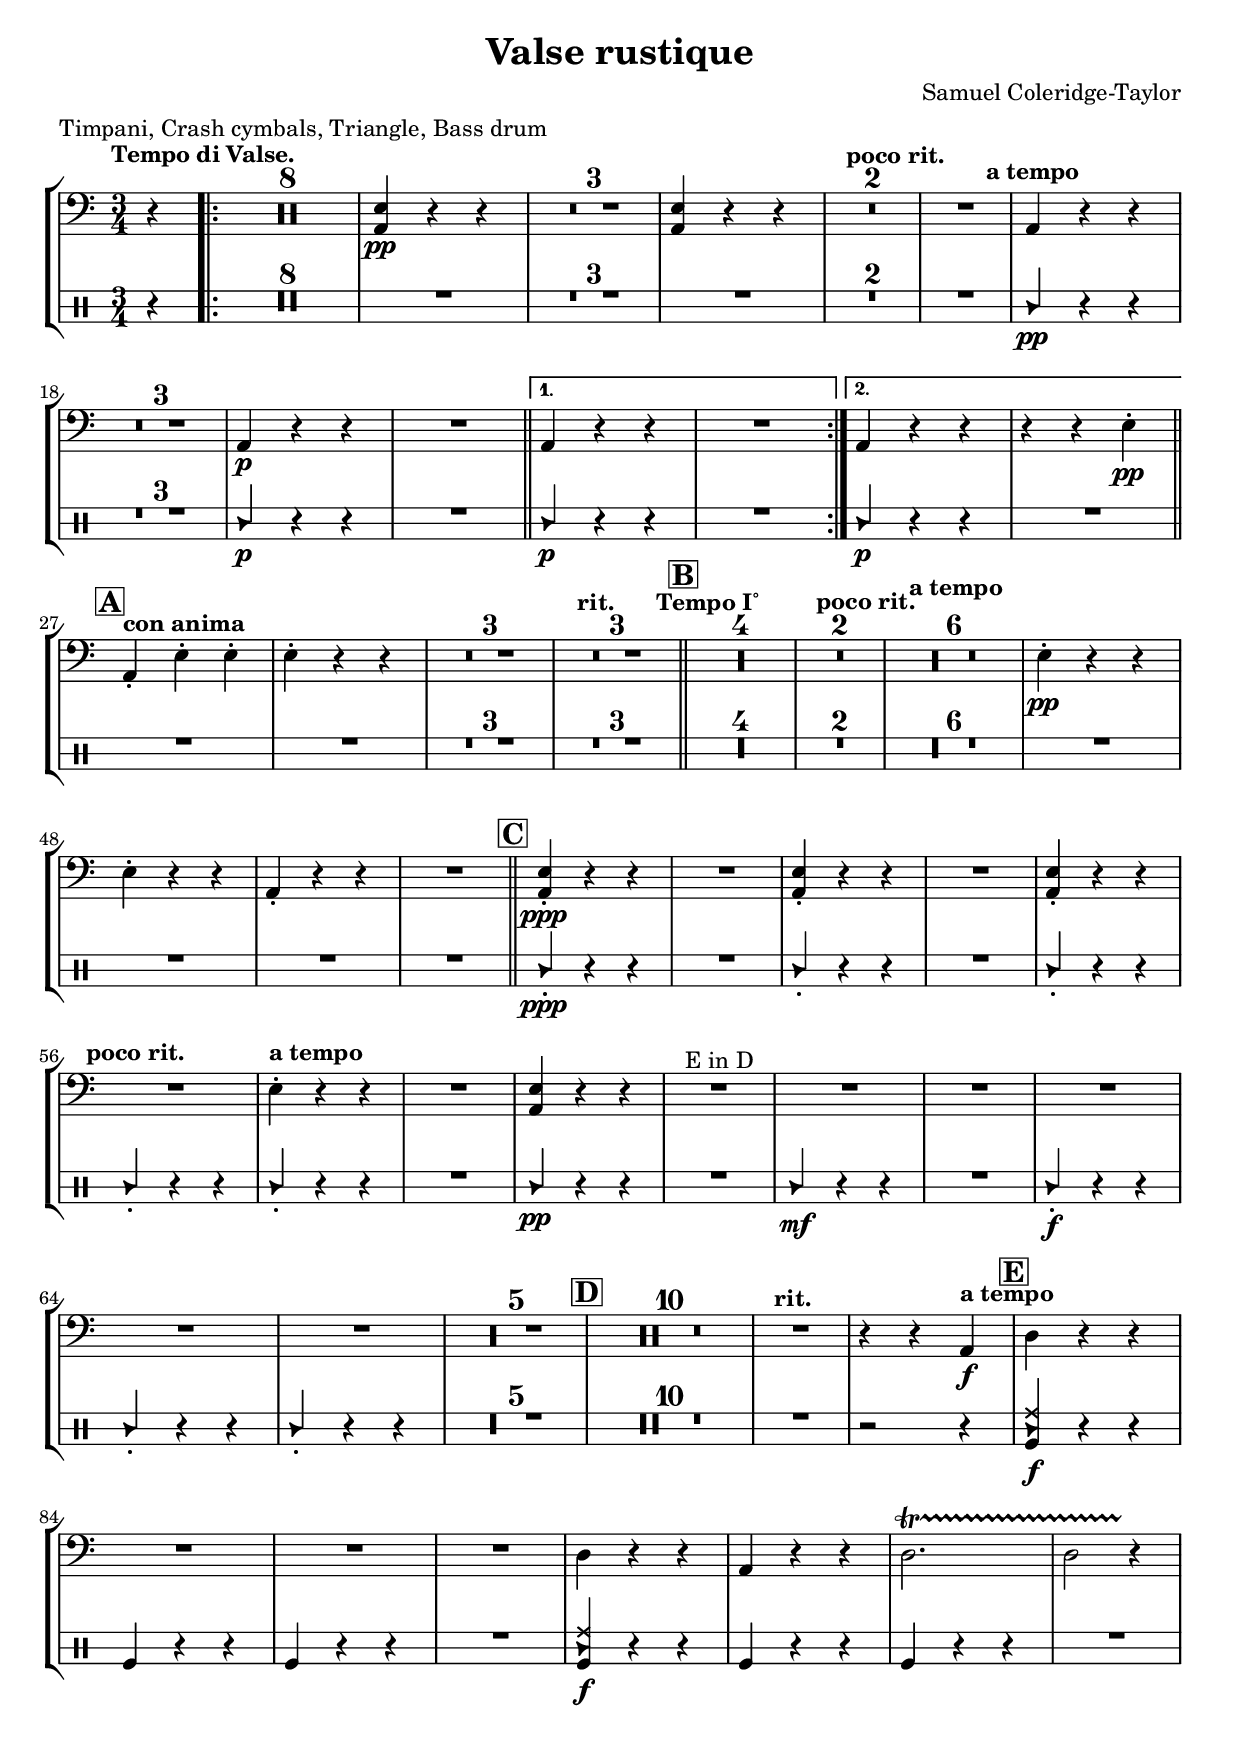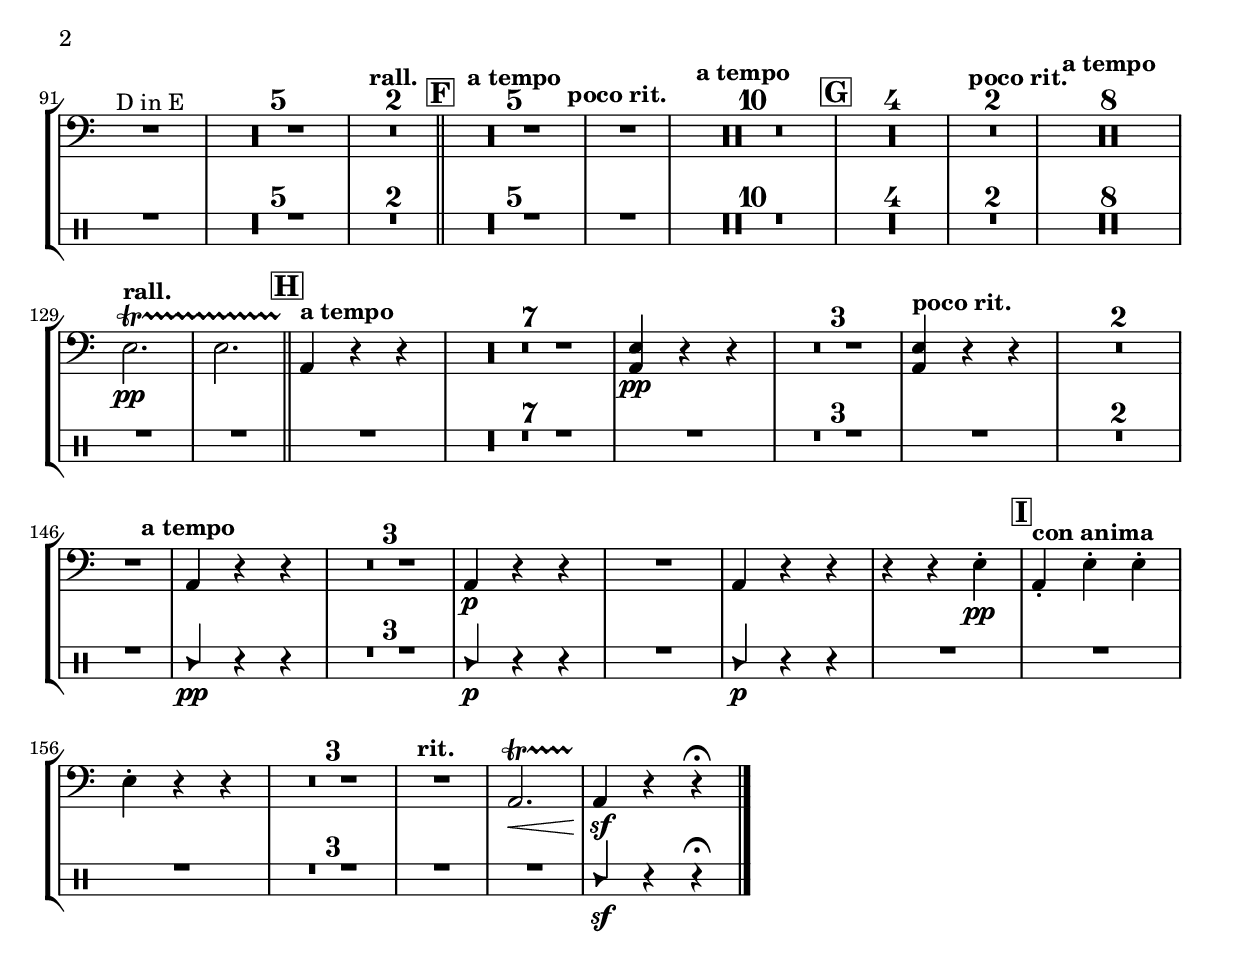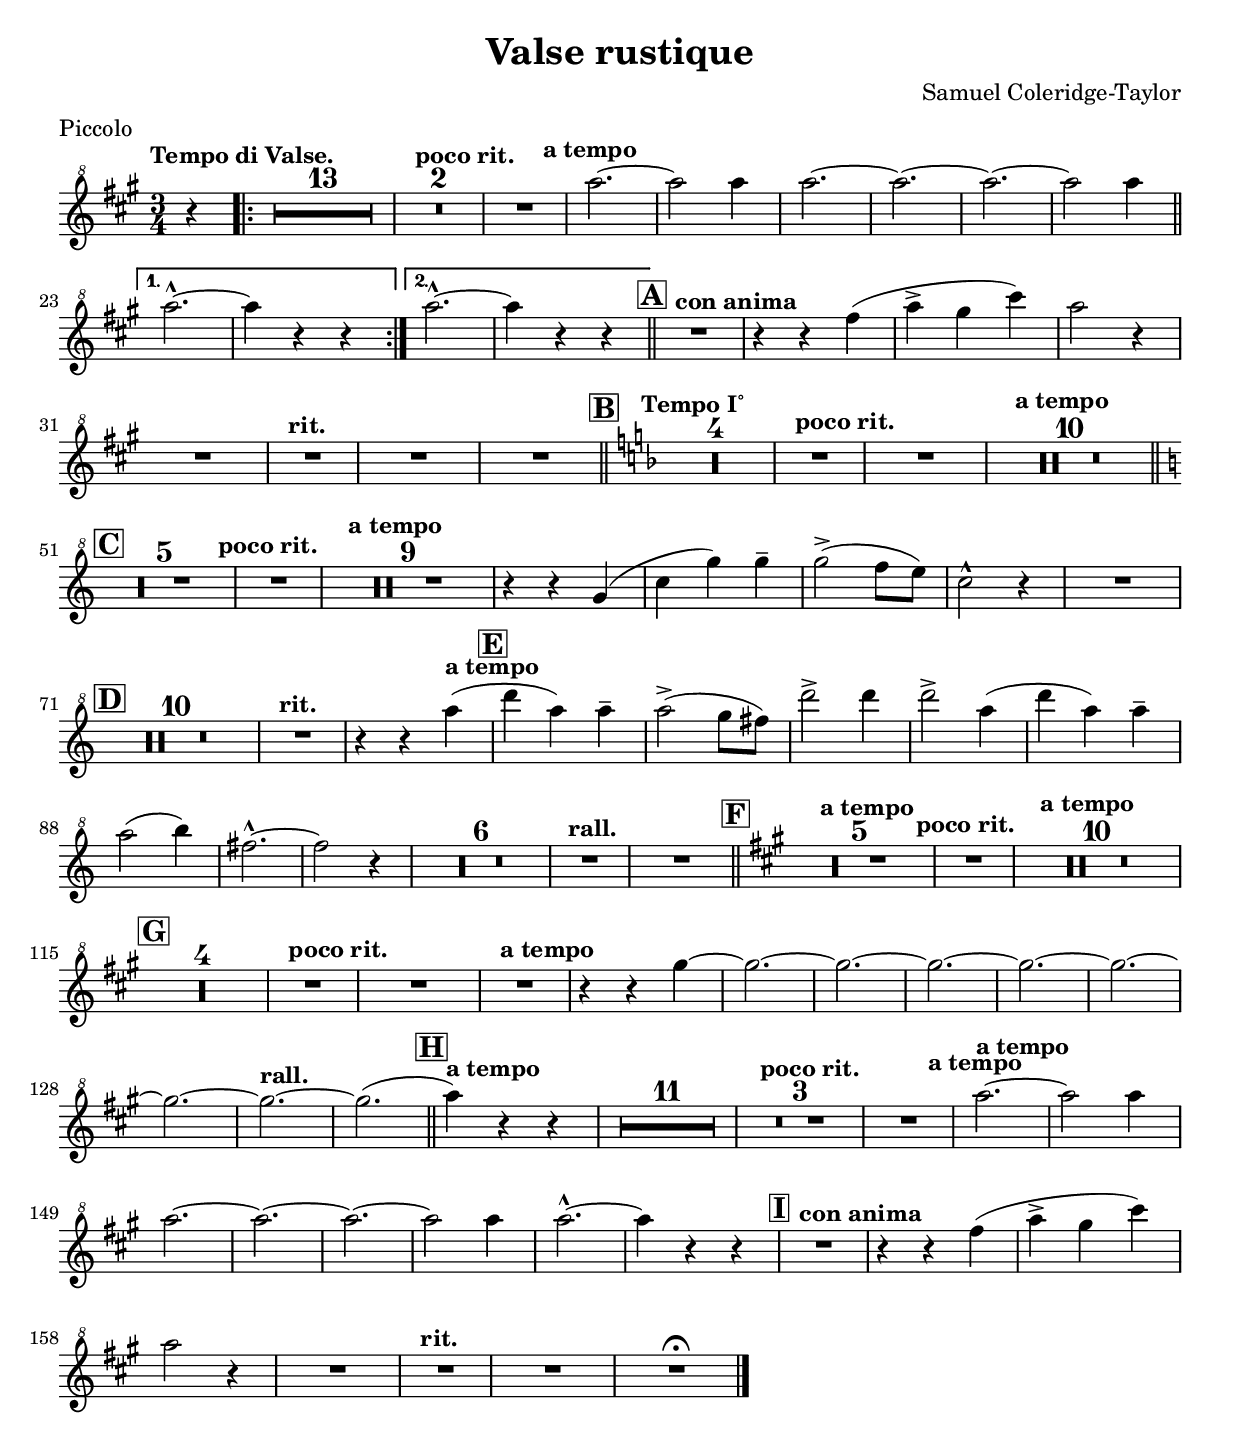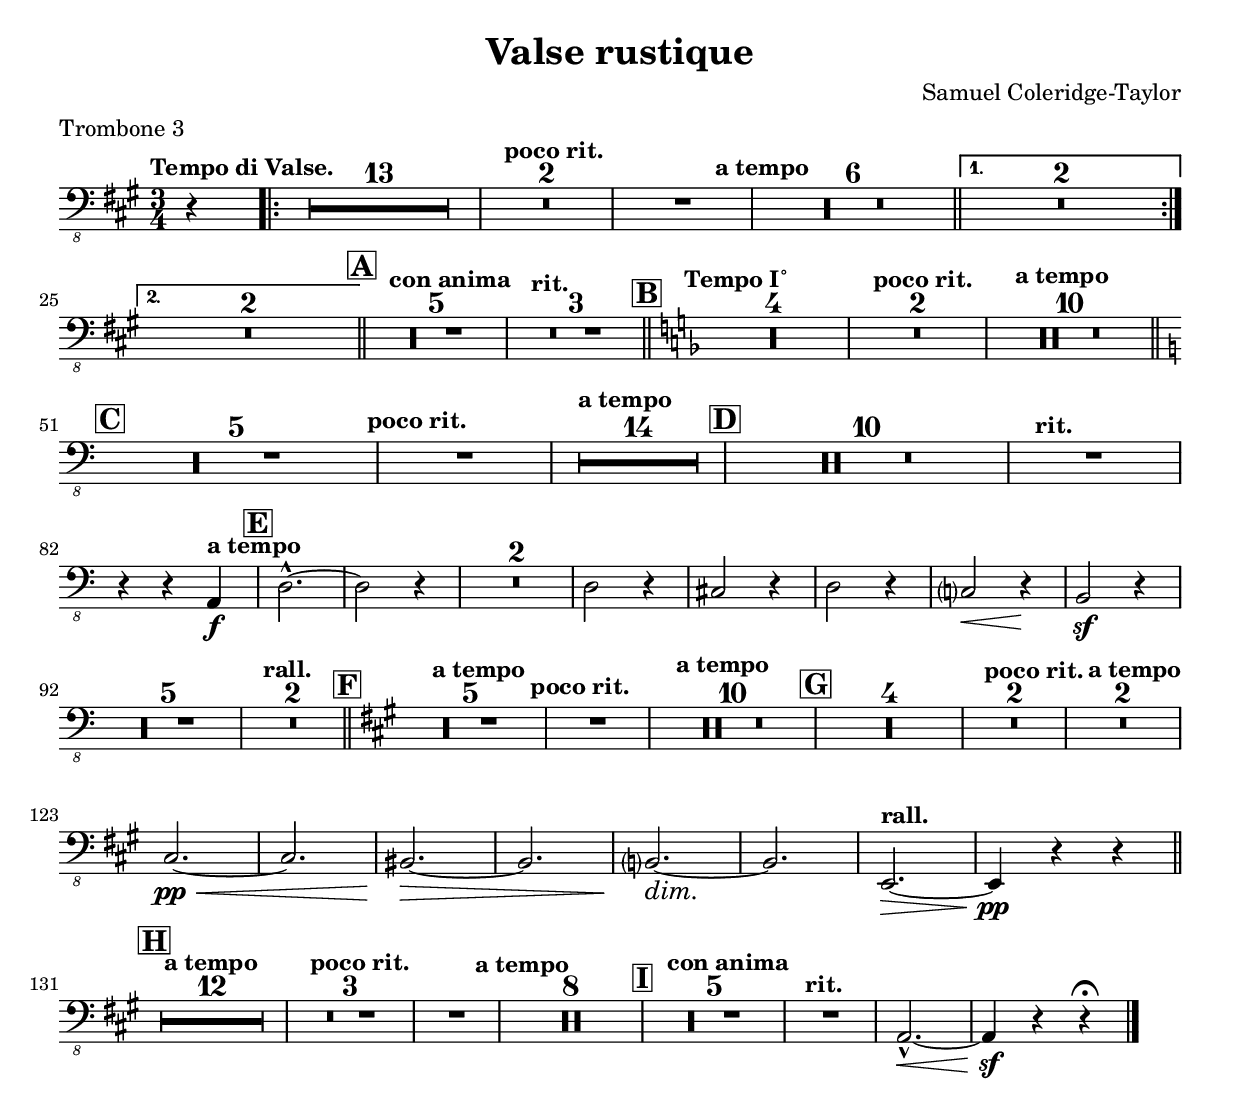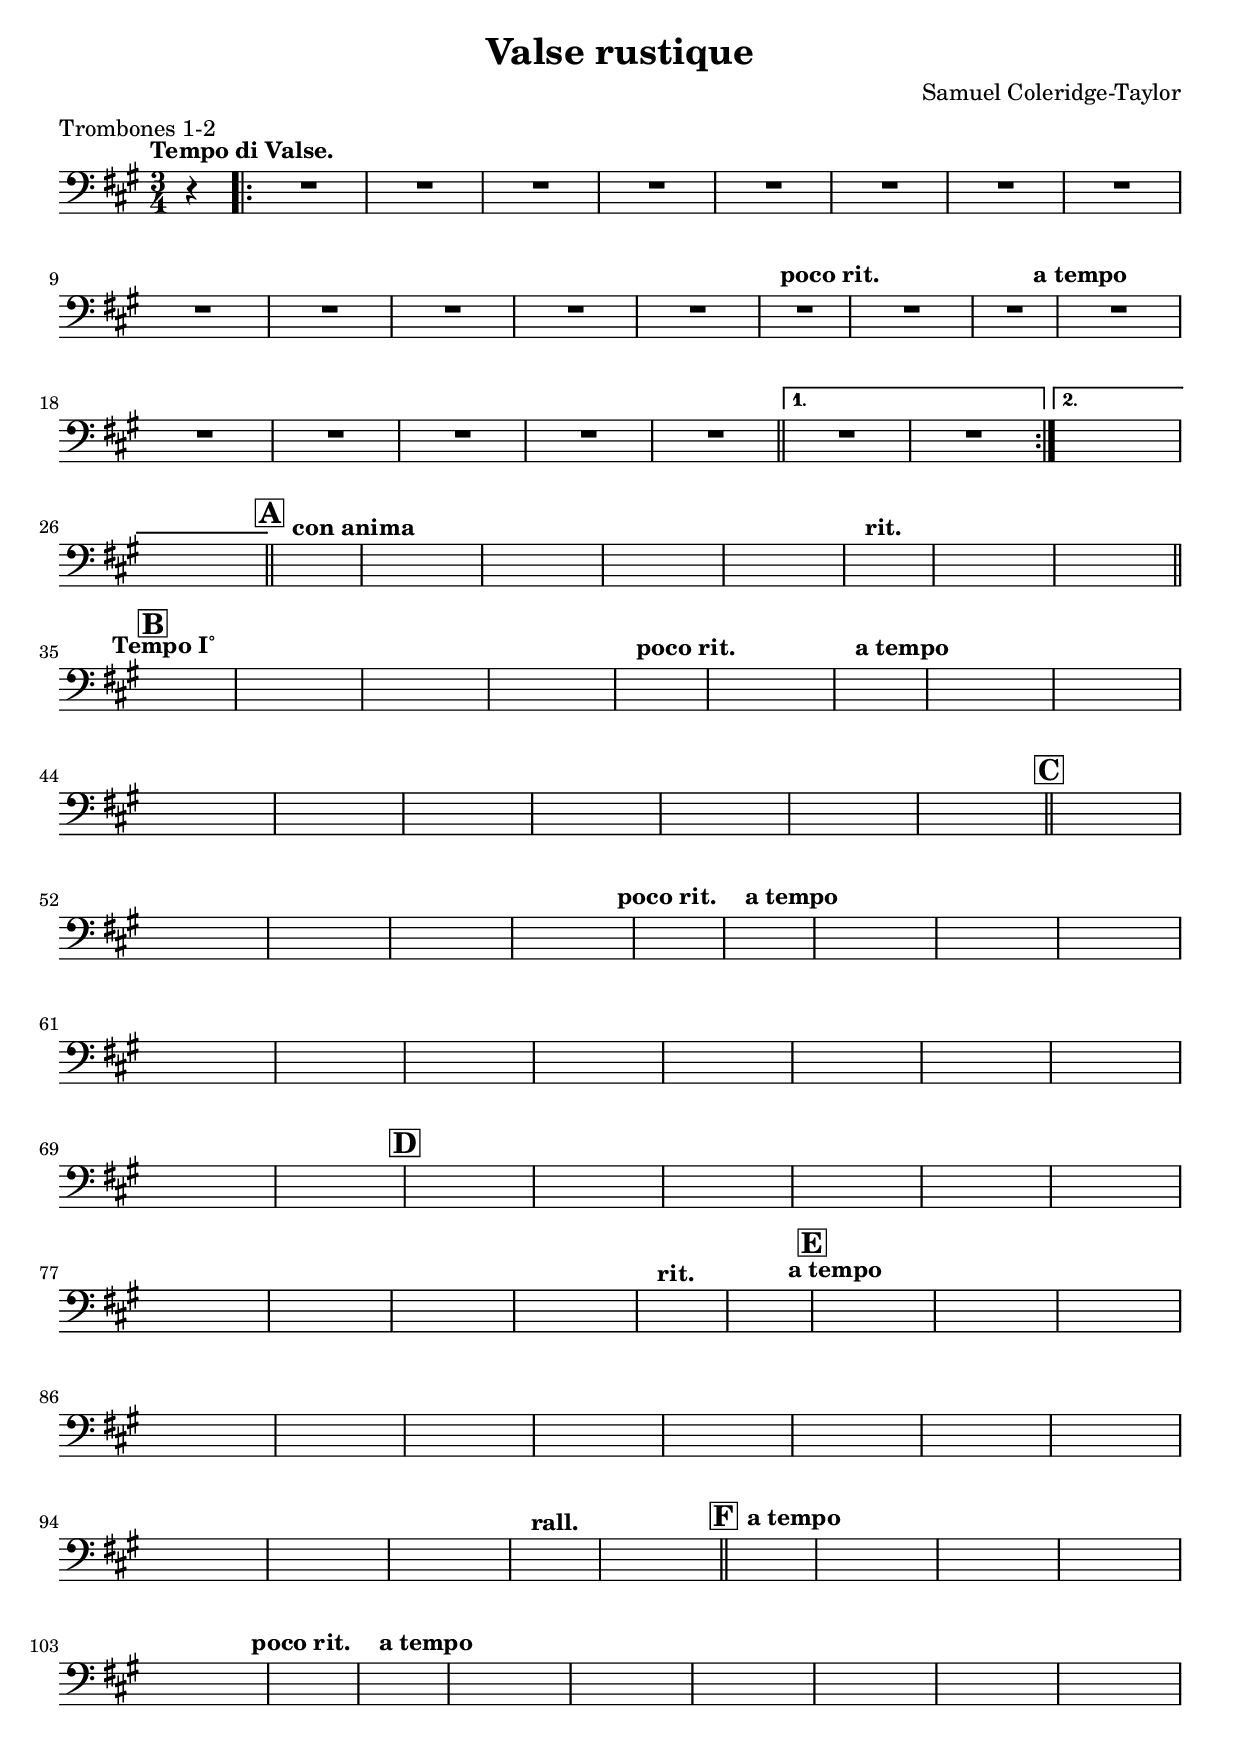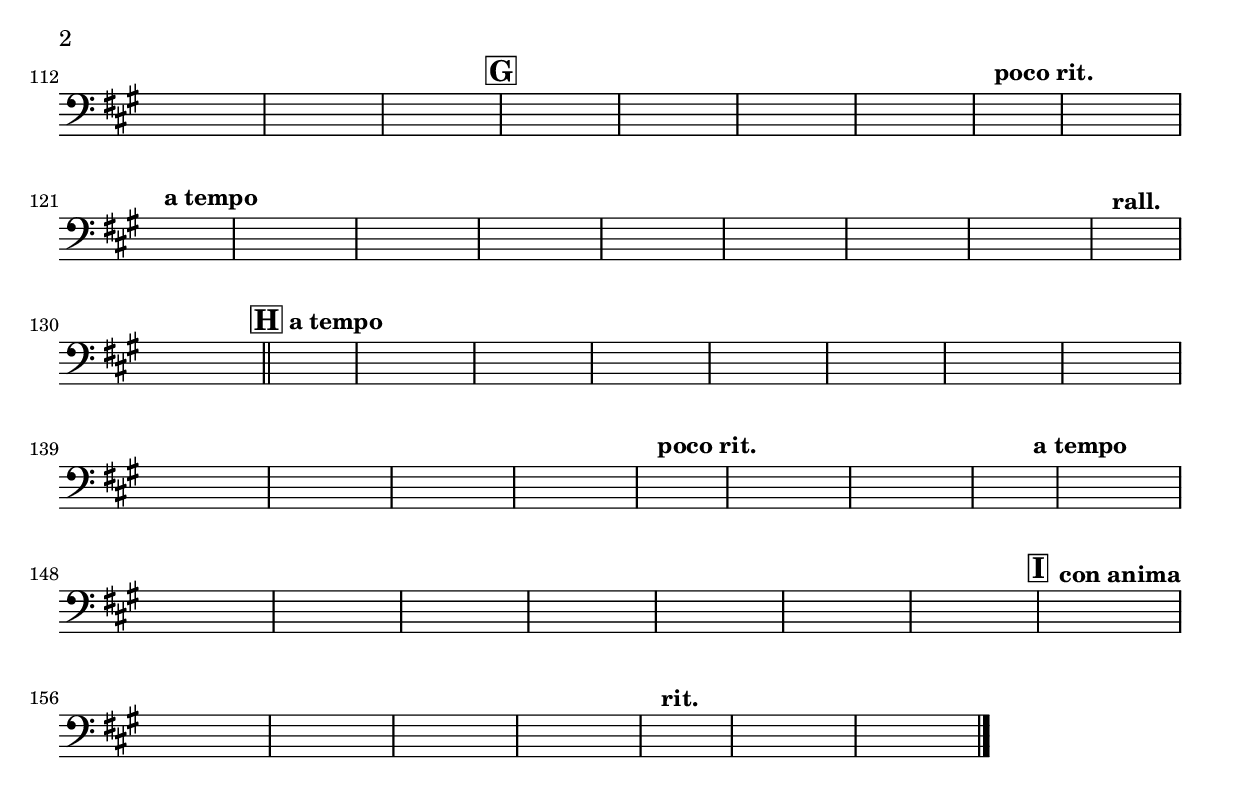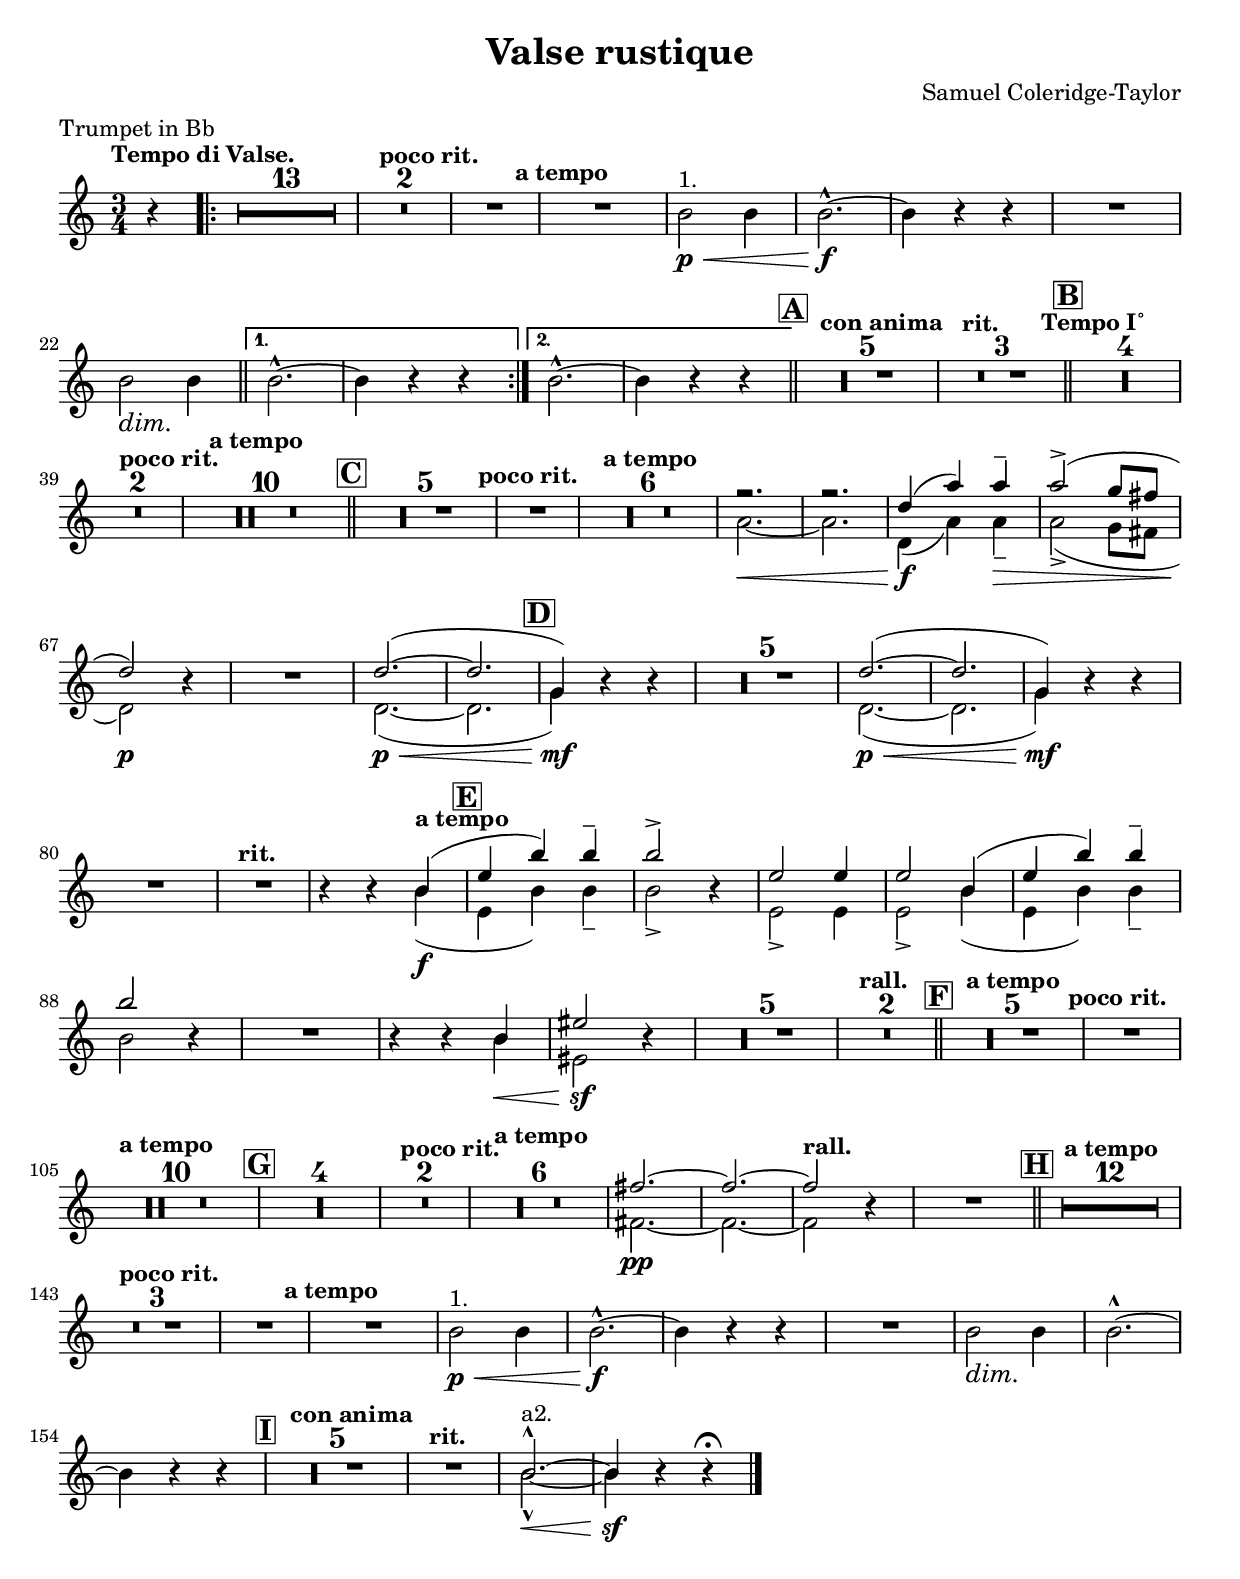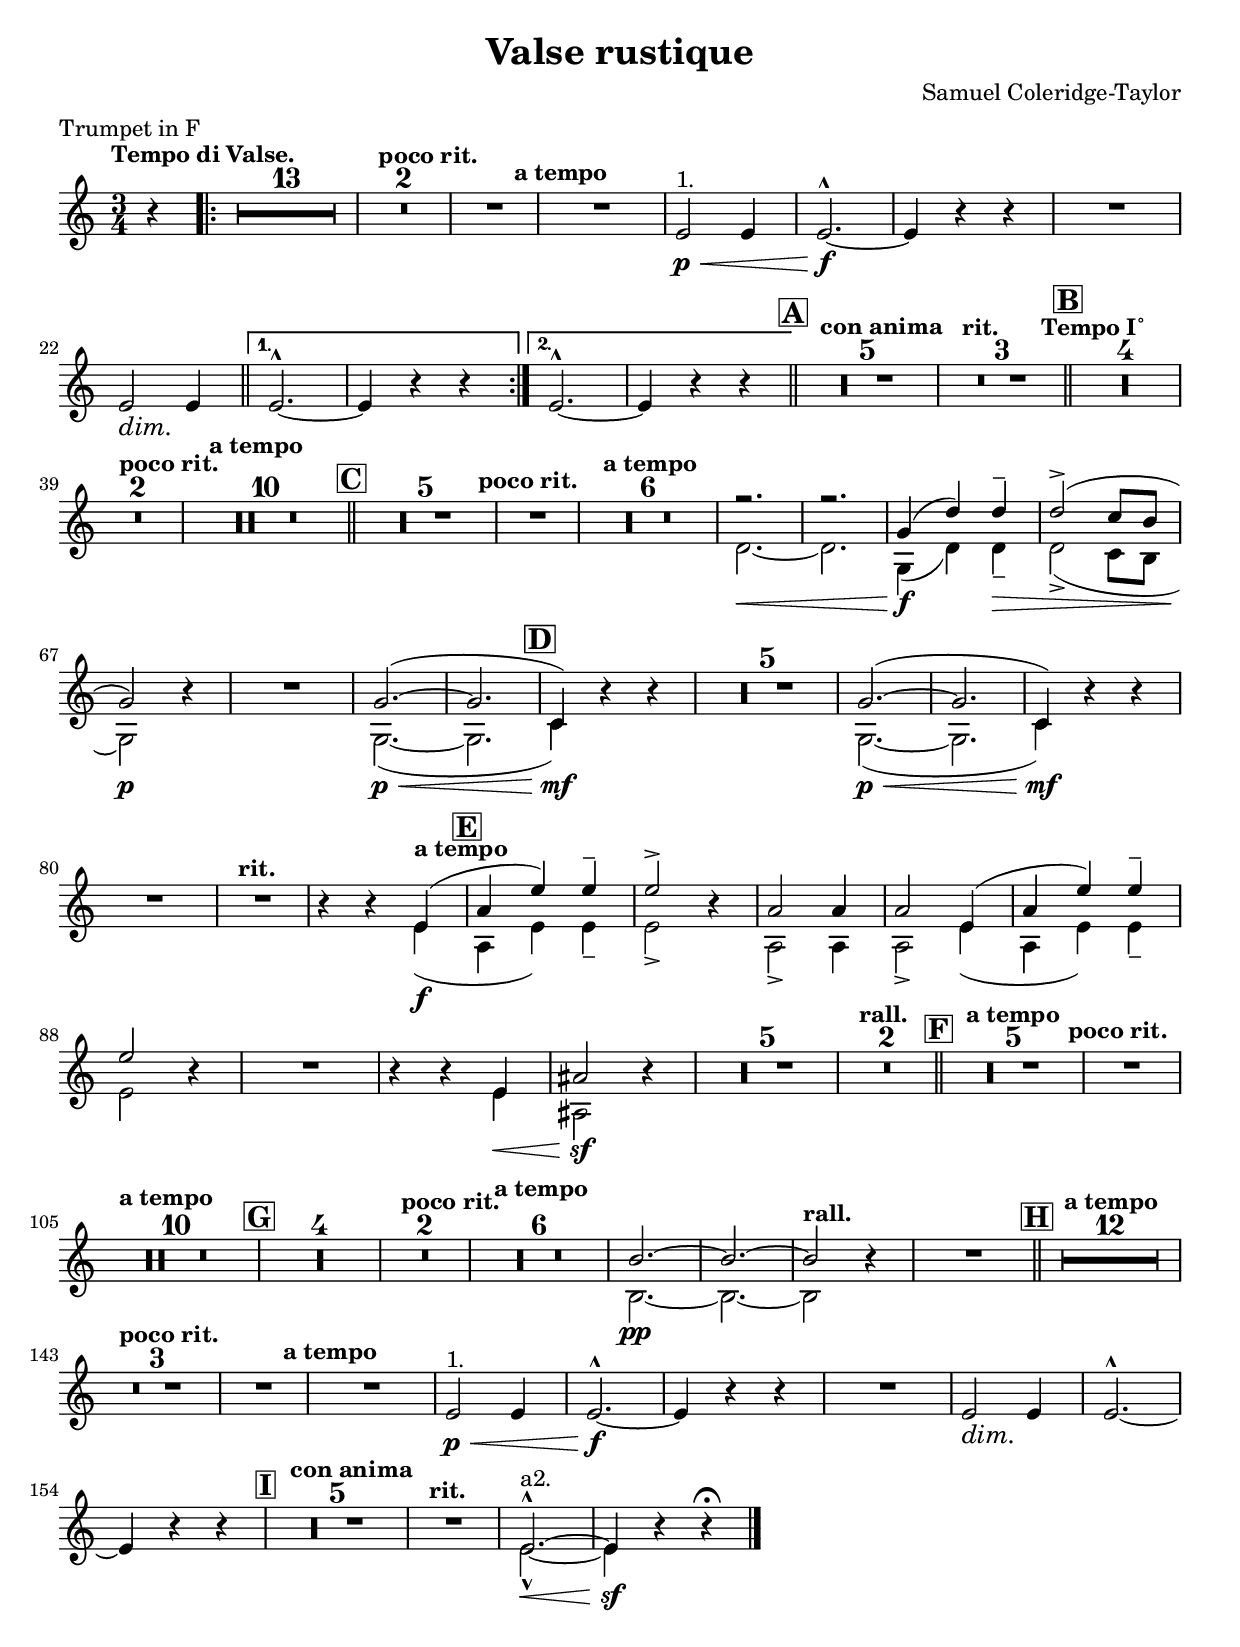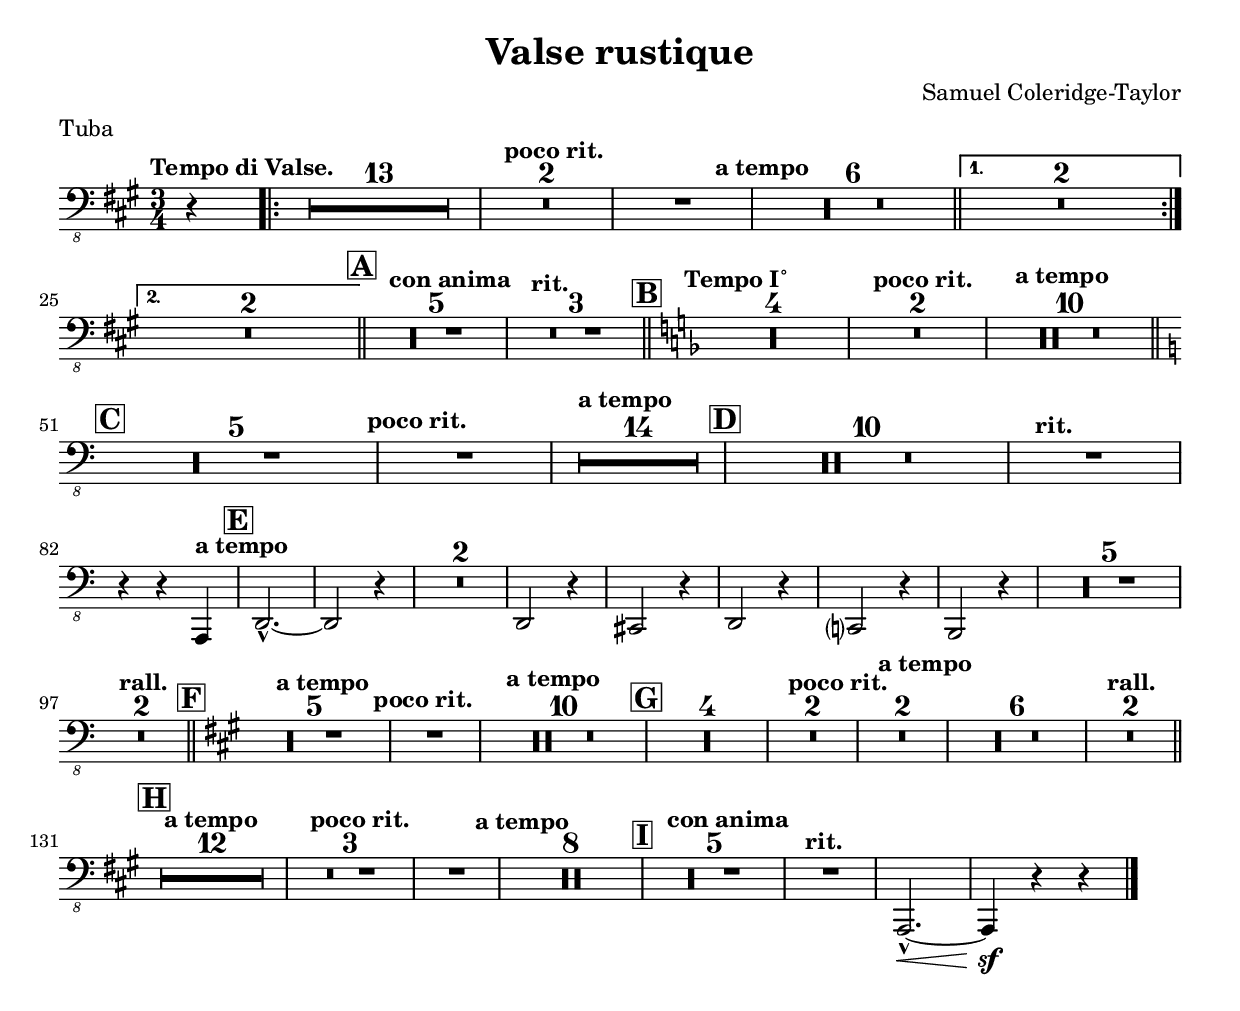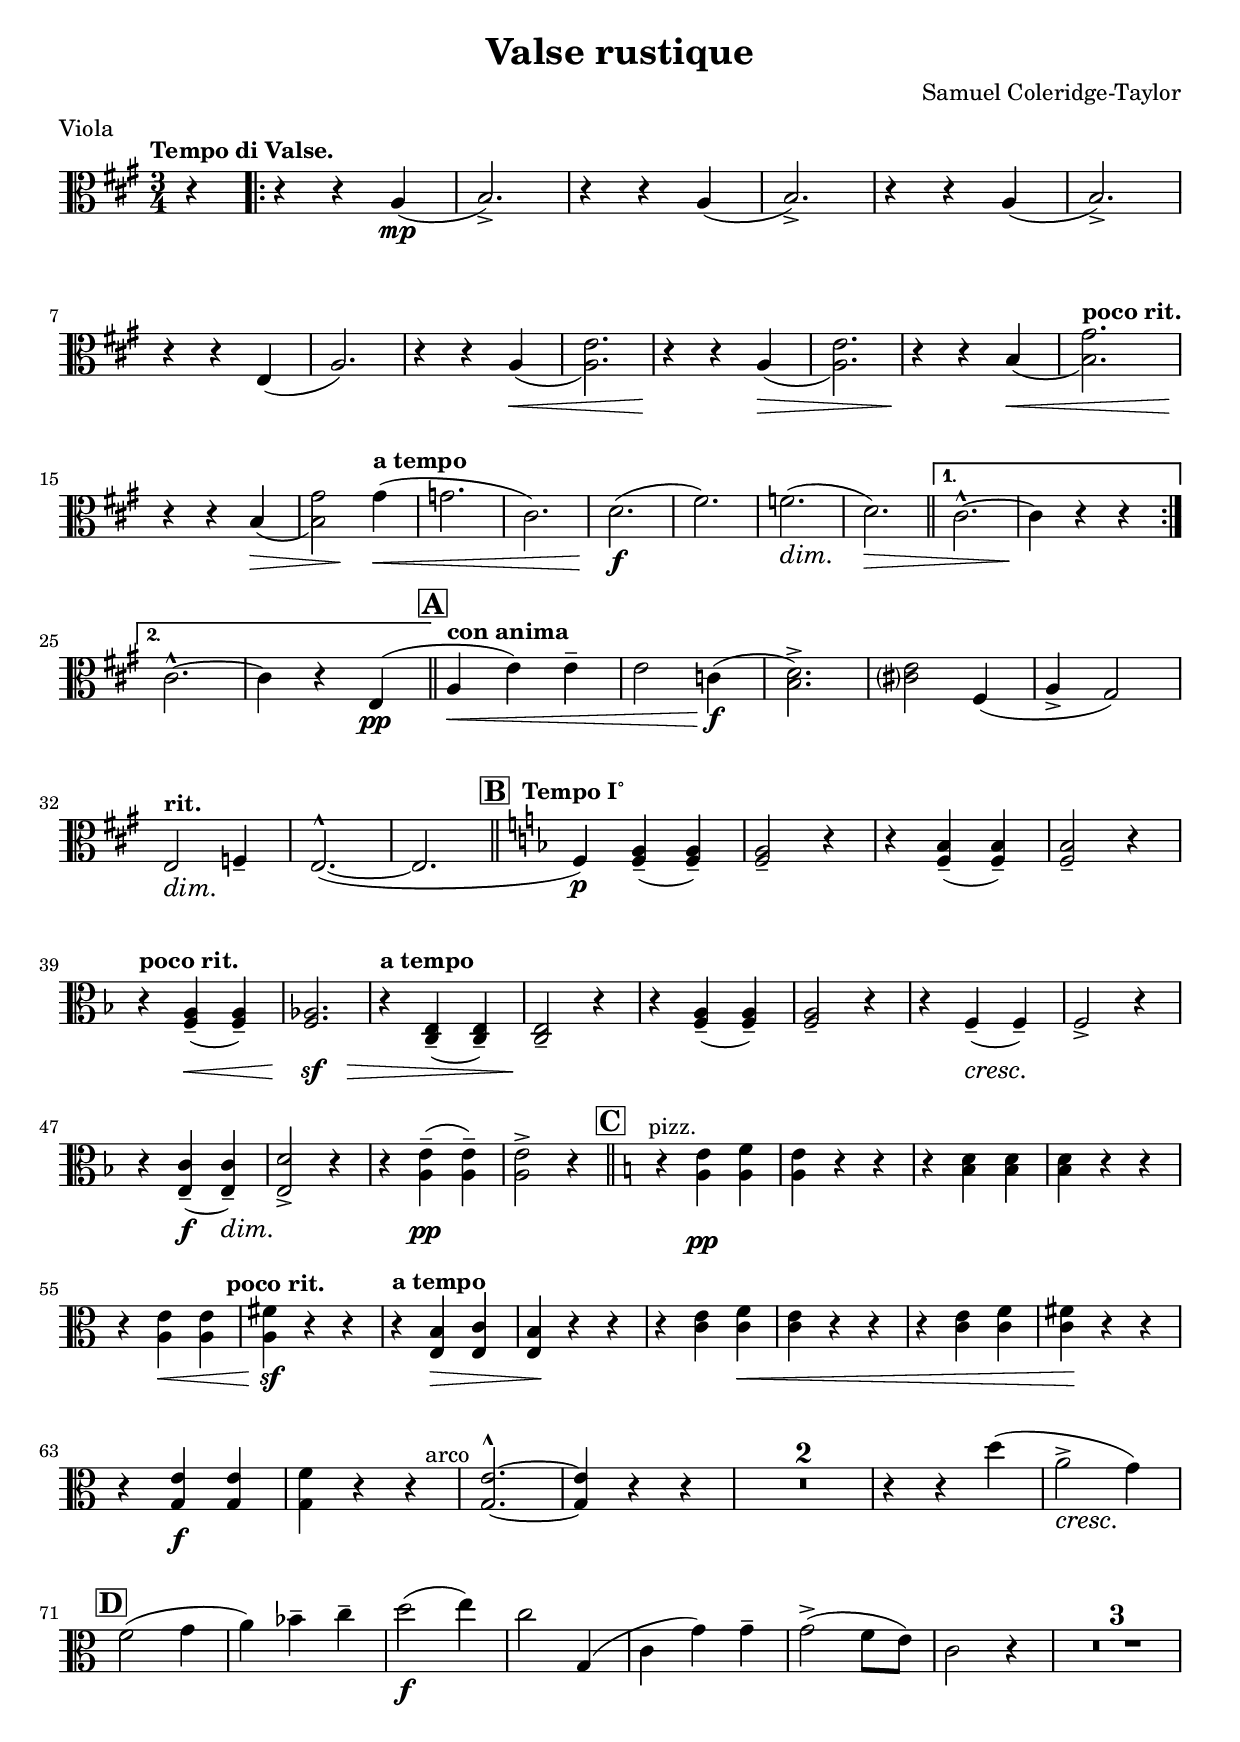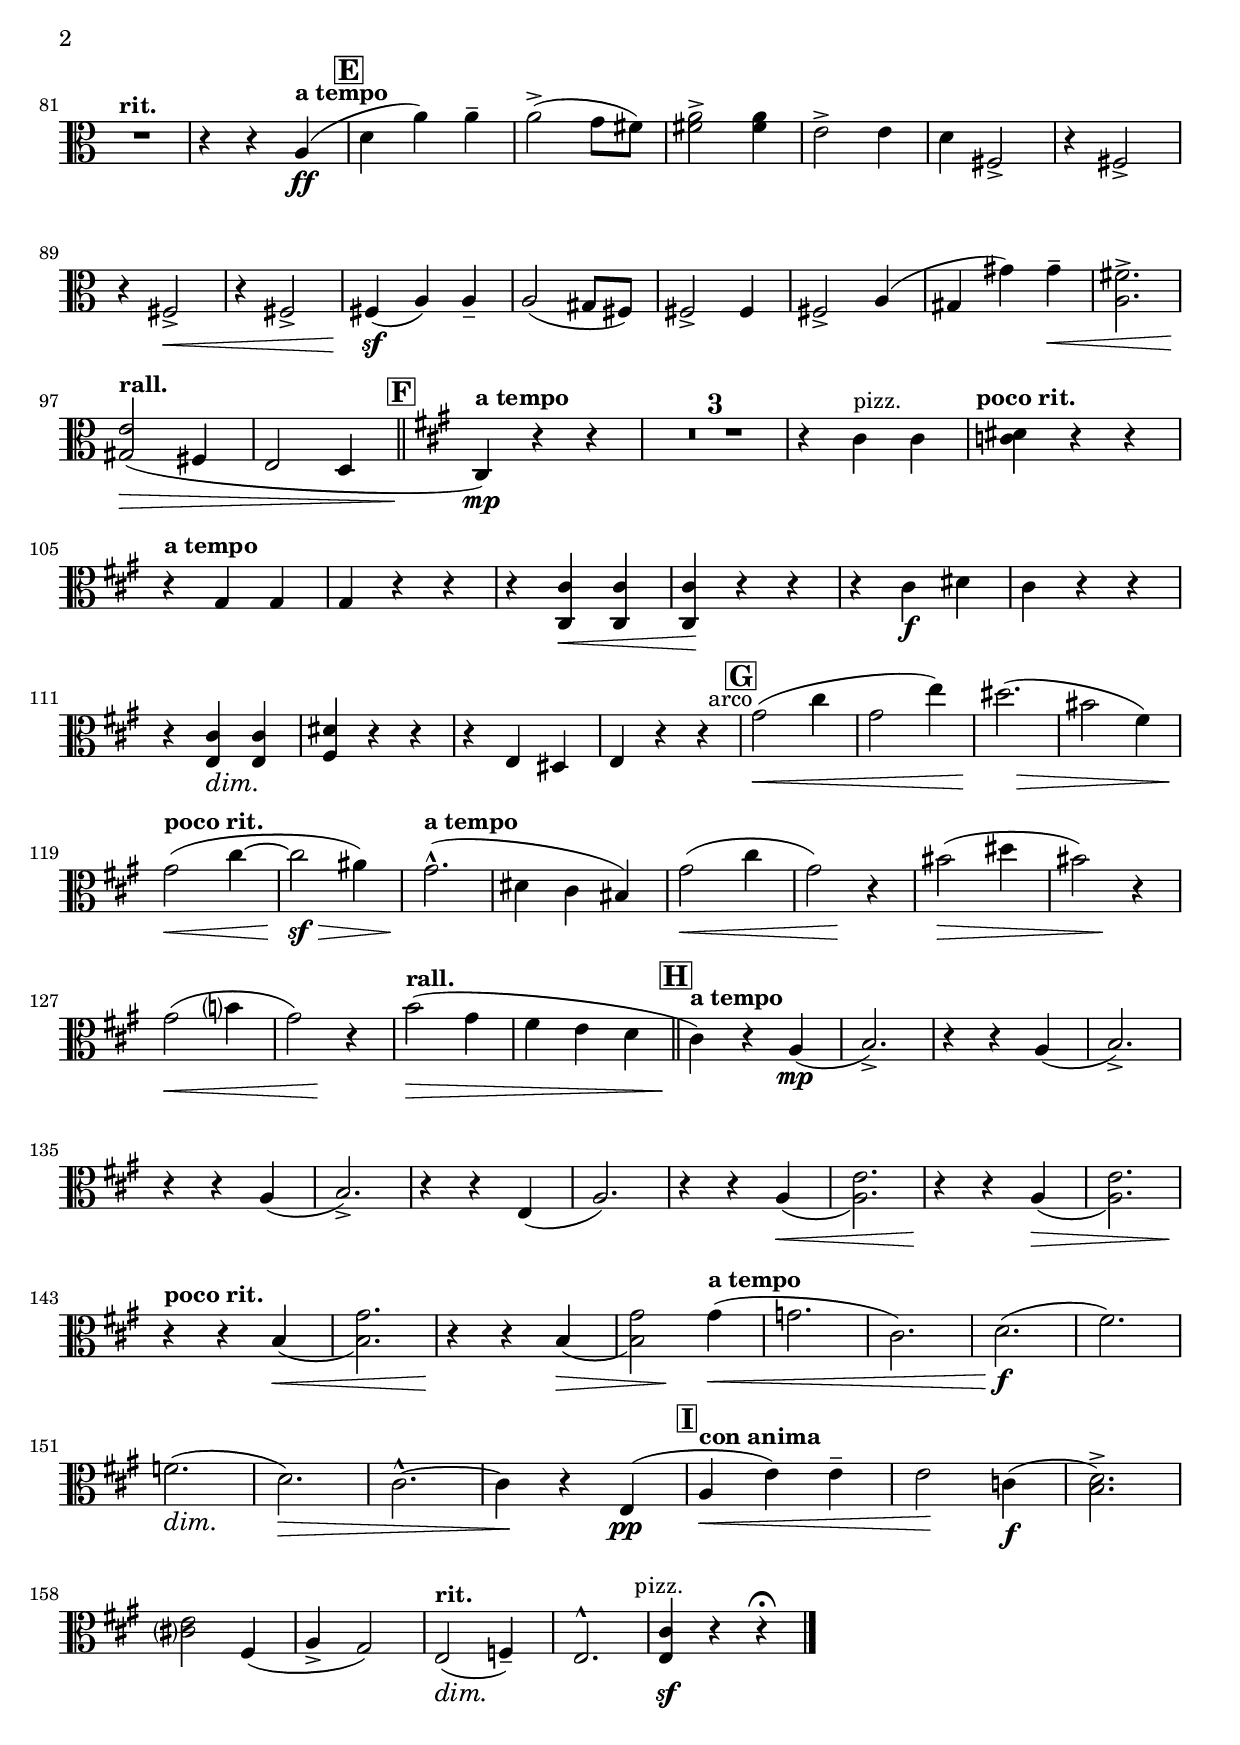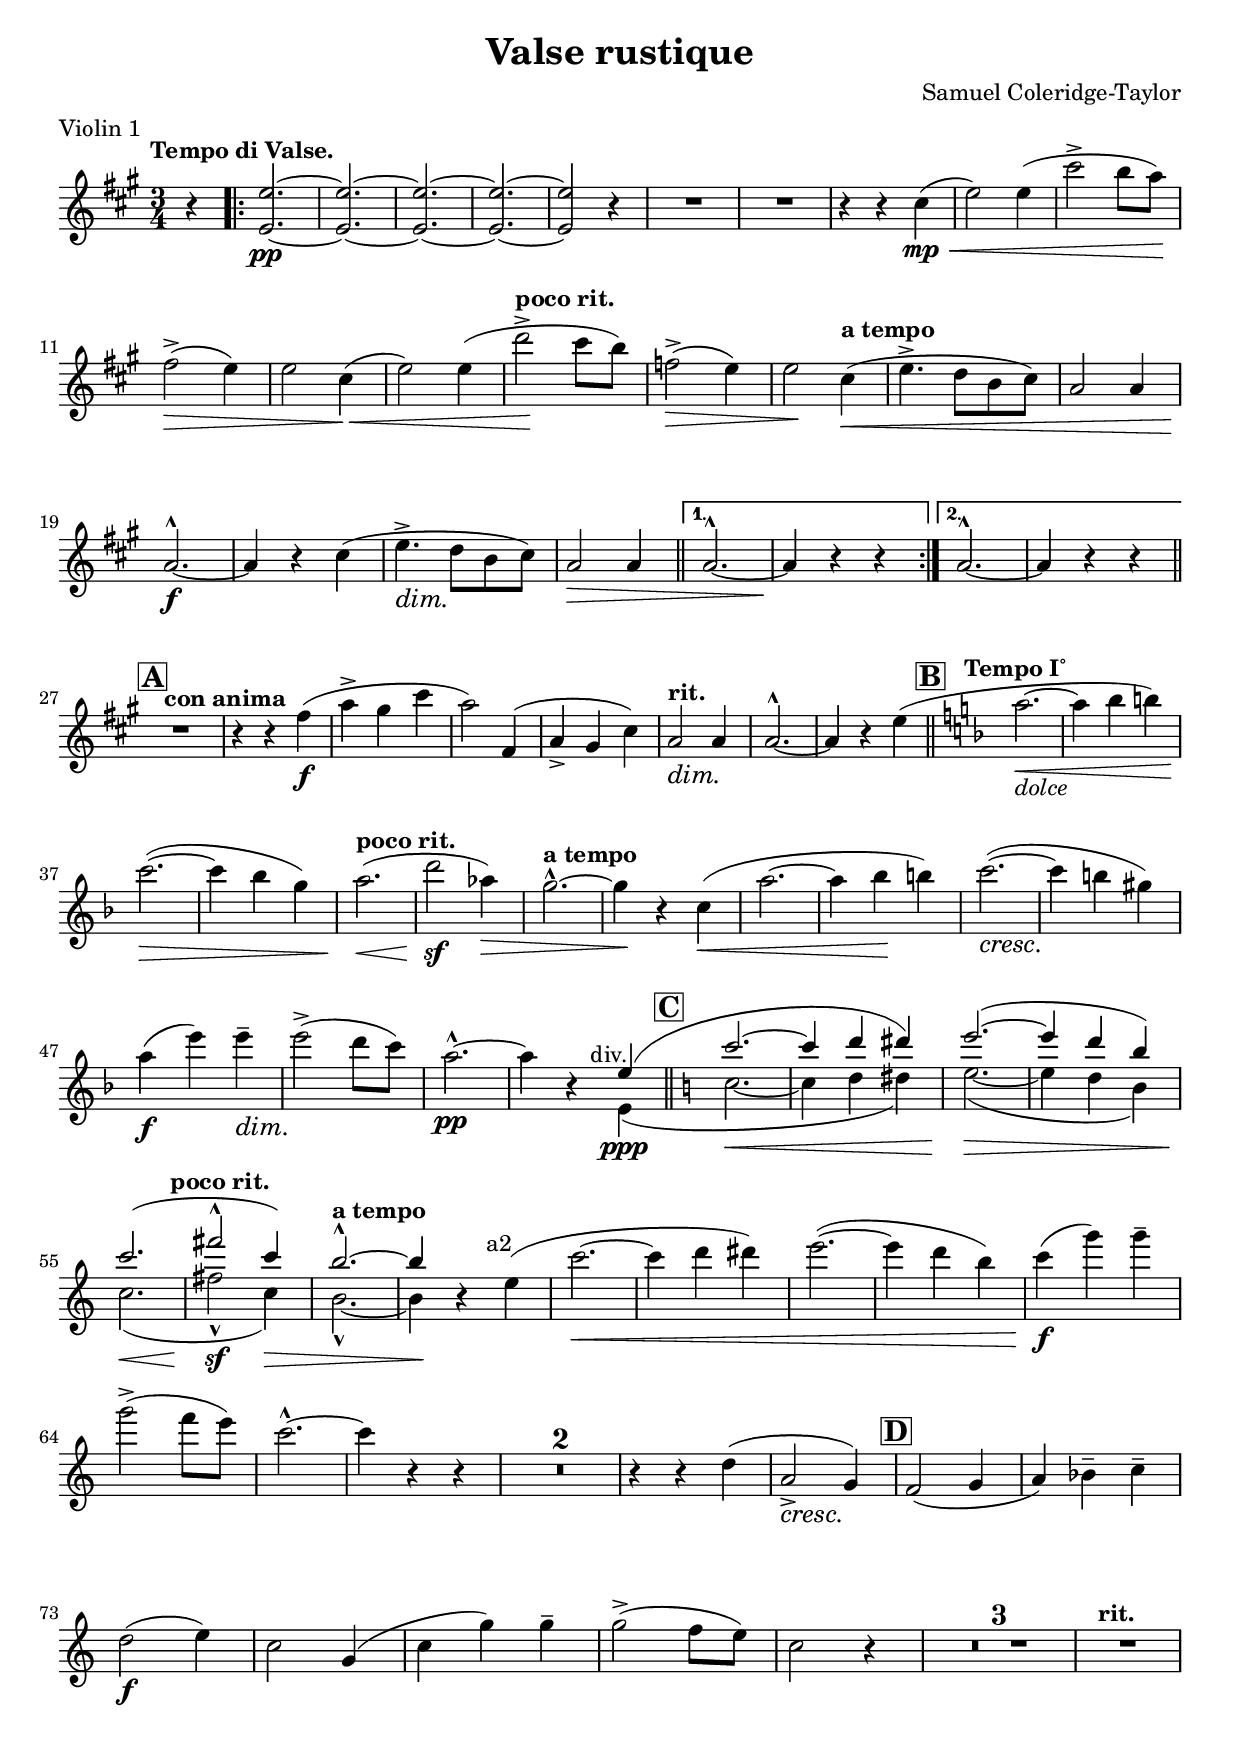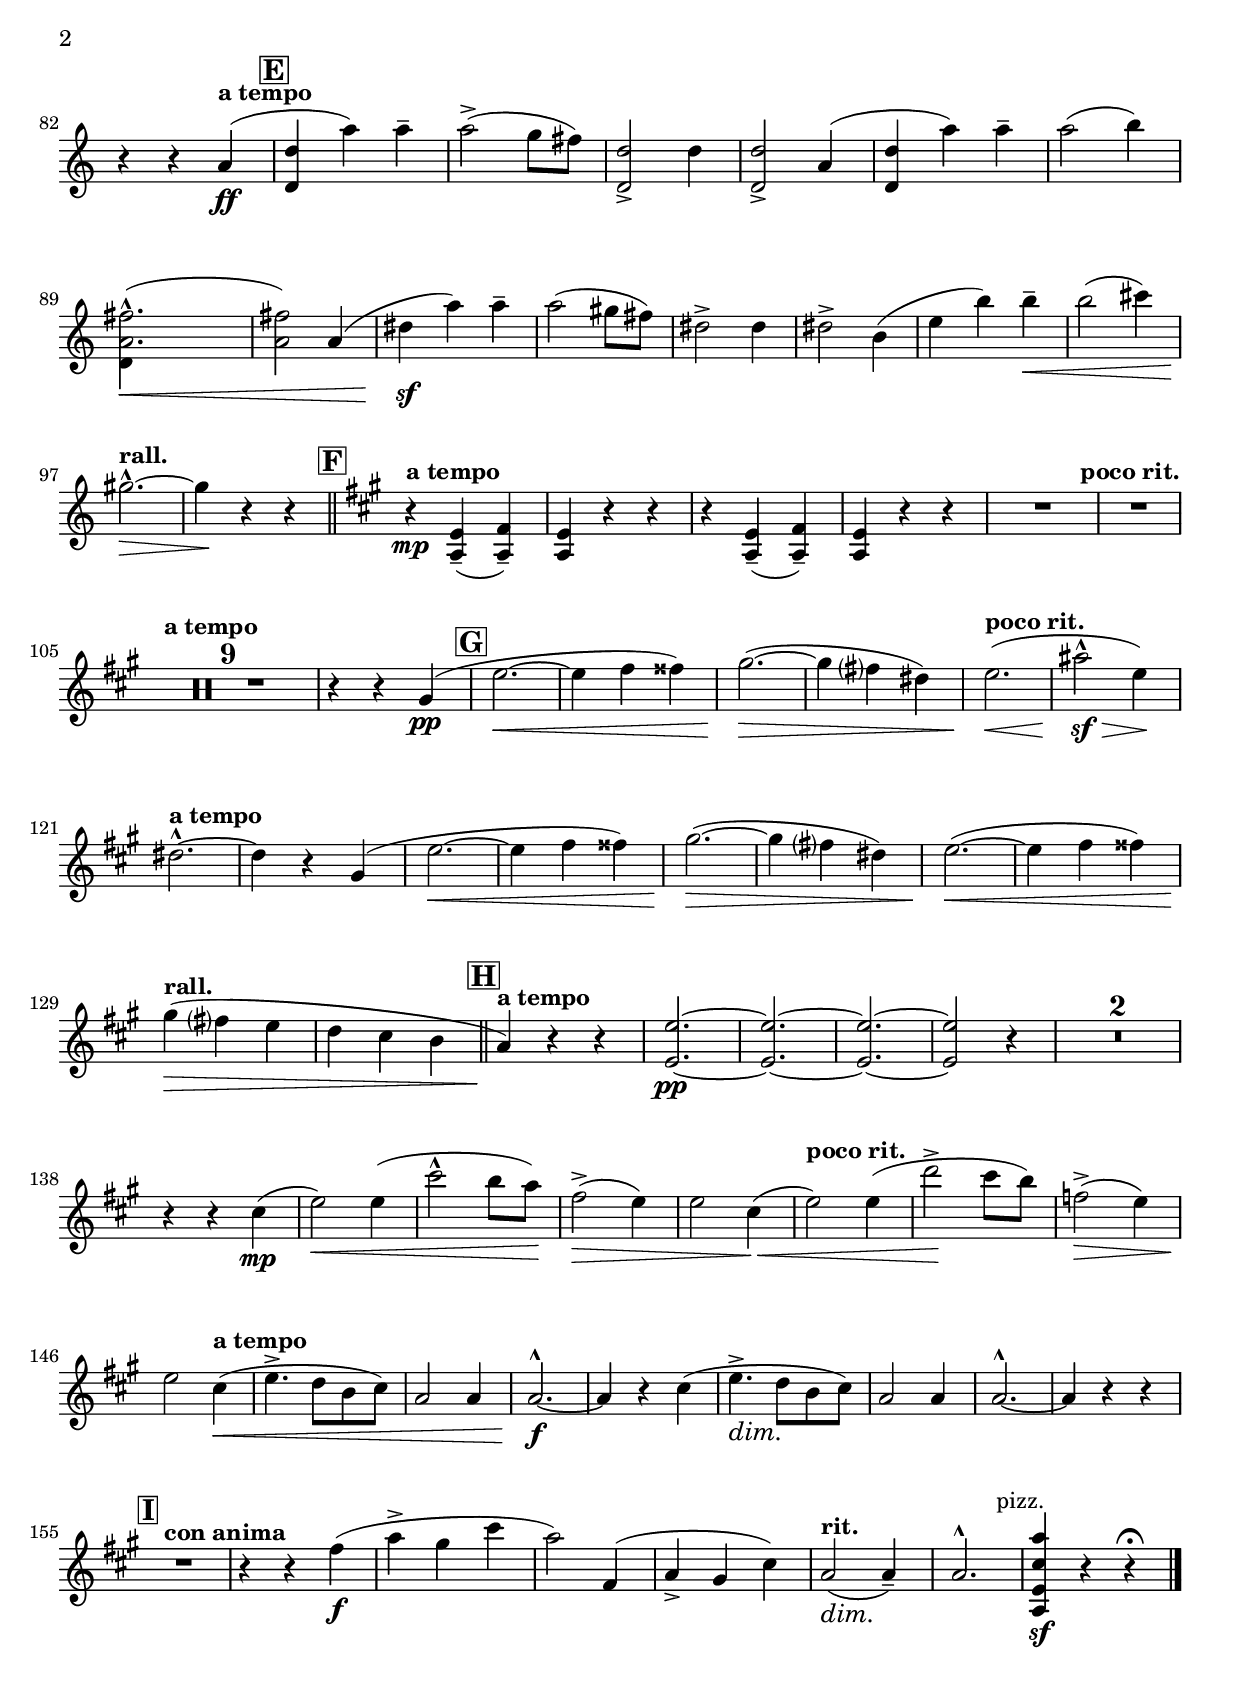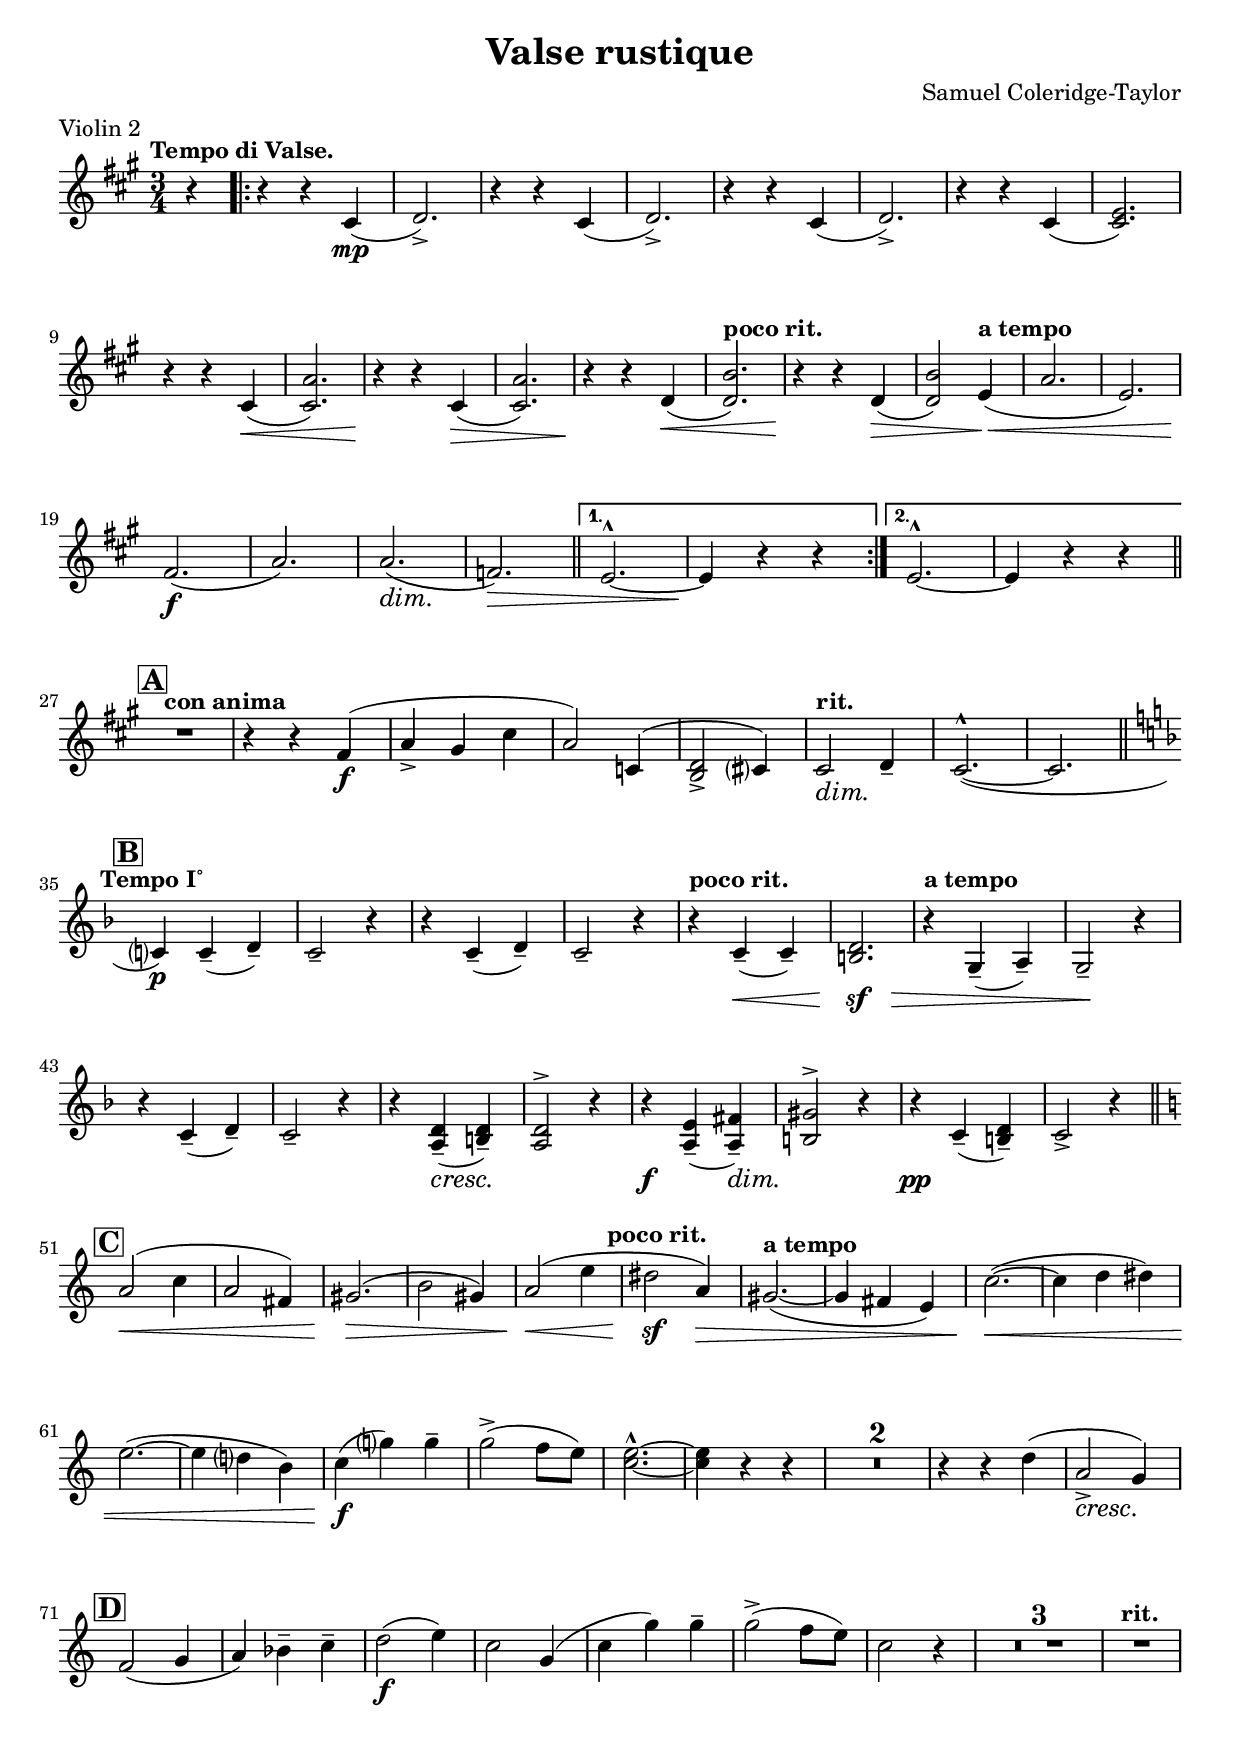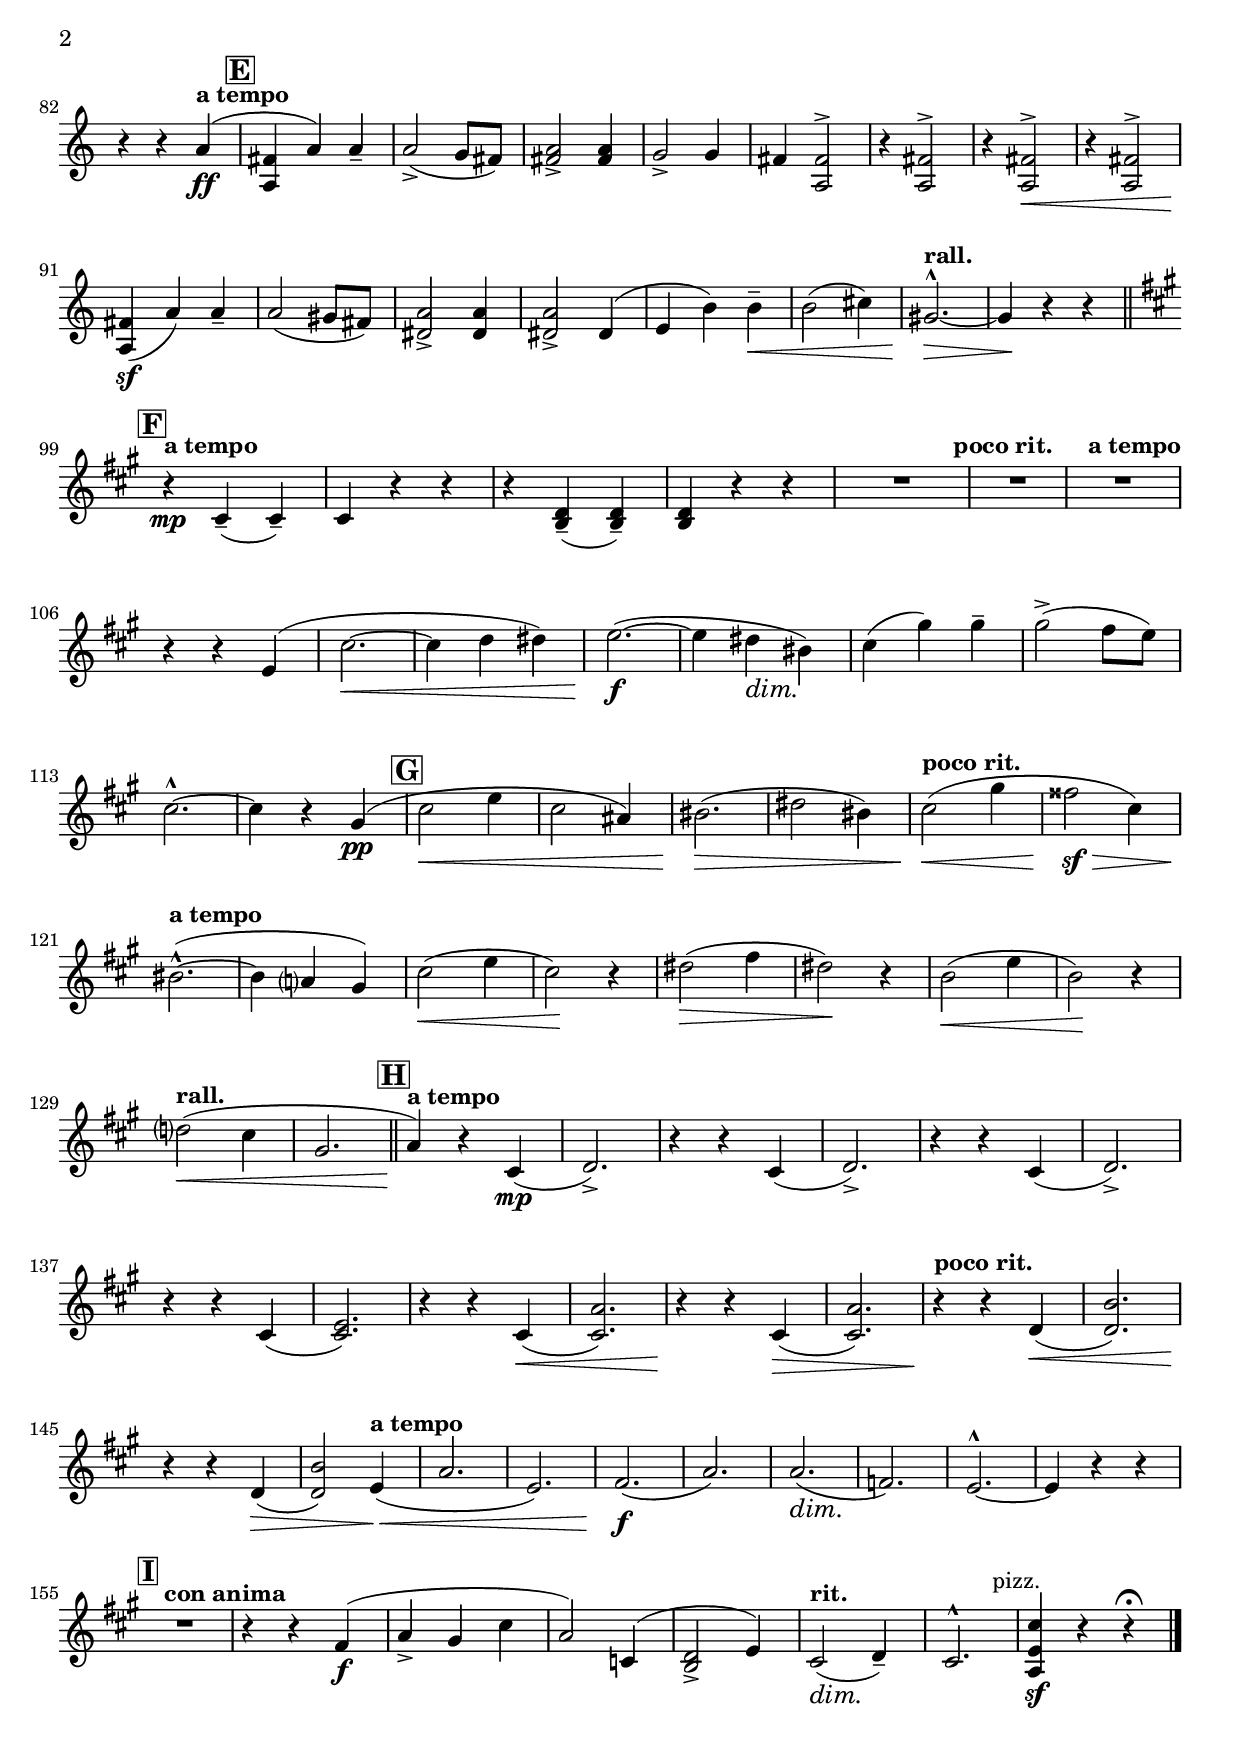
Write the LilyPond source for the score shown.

\version "2.20.0"
%\pointAndClickOff
#(define splitParts #t)
db = \downbow
ub = \upbow

%showLastLength = r2.*24
%#(set-global-staff-size 16)

rit = {
%  \once \override Score.MetronomeMark.direction = #DOWN
  \tempo "rit."
}

pocoRit = {
%  \once \override Score.MetronomeMark.direction = #DOWN
  \tempo "poco rit."
}

outline = \new NullVoice {
  \set Score.markFormatter = #format-mark-box-alphabet

  \time 3/4 \partial 4
  \tempo "Tempo di Valse." %2. = 72
  s4 |
  \repeat volta 2 {
    s2.*13 |
    \pocoRit
    s2.*2 |
    s2
    \tempo "a tempo"
    s4 |
    s2.*6 |
    \bar "||"
  }
  \alternative {
    { s2.*2 | }
    { s2.*2 | }
  }

  \bar "||" % measure 27
  \mark \default
  \tempo "con anima"
  s2.*5 |
  \rit
  s2.*3 |

  \bar "||" % measure 35
  \mark \default
  \tweak self-alignment-X #CENTER
  \tempo "Tempo I˚"
  s2.*4 |
  \pocoRit
  s2.*2 |
  \tempo "a tempo"
  s2.*10 |

  \bar "||" % measure 51
  \mark \default
  s2.*5
  \tweak self-alignment-X #-0.25
  \tempo "poco rit."
  % Doesn't work with self-alignment-X tweak
  %\pocoRit
  s2. |
  \tempo "a tempo"
  s2.*14 |
  \mark \default
  s2.*10 |

  \rit
  s2. |
  s2
  \tempo "a tempo"
  s4 |
  \mark \default
  s2.*14 |
  \tempo "rall."
  s2.*2 |

  \bar "||" % measure 99
  \mark \default
  \tempo "a tempo"
  s2.*5 |
  \tweak self-alignment-X #-0.25
  \tempo "poco rit."
  % Doesn't work with self-alignment-X tweak
  %\pocoRit
  s2. |
  \tempo "a tempo"
  s2.*10 |
  \mark \default
  s2.*4 |
  \pocoRit
  s2.*2 |
  \tempo "a tempo"
  s2.*8 |
  \tempo "rall."
  s2.*2 |

  \bar "||" % measure 131
  \mark \default
  \tempo "a tempo"
  s2.*12 |
  \pocoRit
  s2.*3 |
  s2
  \tempo "a tempo"
  s4 |
  s2.*8 |
  \mark \default
  \tempo "con anima"
  s2.*5 |
  \rit
  s2.*2 |
  s2. % \fermata should be added to each instrument explicitly, since some have it on the 3rd beat
  \bar "|."
}


piccoloMusic = \relative c'''' {
  \compressFullBarRests

  \clef "treble^8"
  \key a \major
  \time 3/4 \partial 4 
  \tempo "Tempo di Valse." 2. = 72
  r4 |
  \repeat volta 2 {
    R2.*16 |
    a2.~ |
    a2 a4 |
    a2.~ |
    a2.~ |
    a2.~ |
    a2 a4 |
    \bar "||"
  }
  \alternative {
    {
      a2.-^~ |
      a4 r r |
    }
    {
      a2.-^~ |
      a4 r r |
    }
  }

  \bar "||" % measure 27

  \tempo "con anima"

  R2. |
  r4 r fis( |
  a4-> gis cis) |
  a2 r4 |
  R2. |
  \tempo "rit."
  R2. | R2. | R2. |

  \bar "||" % measure 35

  \tempo "Tempo I˚"
  \key f \major

  R2.*4 |
  \tempo "poco rit."
  R2. | R2. |
  \tempo "a tempo"
  R2.*10 |

  \bar "||" % measure 51

  \key c \major
  R2.*5

  \tempo "poco rit."
  R2. |
  \tempo "a tempo"
  R2.*9 |

  r4 r g,( |
  c4 g') g-- |
  g2->( f8 e) |
  c2-^ r4 |

  R2.*11 |
  \tempo "rit."
  R2. |
  r4 r
  \tempo "a tempo"
  a'( |
  d4 a) a-- |
  a2->( g8 fis) |
  d'2-> d4 |
  d2-> a4( |
  d4 a) a-- |
  a2( b4) |
  fis2.-^~ |
  fis2 r4 |

  R2.*6 |
  \tempo "rall."
  R2. |
  R2. |

  \bar "||" % measure 99
  
  \key a \major
  \tempo "a tempo"
  R2.*5 |
  \tempo "poco rit."
  R2. |
  \tempo "a tempo"
  R2.*14 |
  \tempo "poco rit."
  R2. | R2. |
  \tempo "a tempo"
  R2. |
  r4 r gis~ |
  \repeat unfold 6 { gis2.~ | }
  \tempo "rall."
  gis2.~ | gis2.( |

  \bar "||" % measure 131

  \tempo "a tempo"
  a4) r r |
  R2.*11 |
  \tempo "poco rit."
  R2.*4 |

  \tempo "a tempo"
  a2.~ |
  a2 a4 |
  a2.~ |
  a2.~ |
  a2.~ |
  a2 a4 |
  a2.-^~ |
  a4 r r |
  \tempo "con anima"
  R2. |
  r4 r fis( |
  a4-> gis cis) |
  a2 r4 |
  R2. |
  \tempo "rit."
  R2. | R2. |
  R2.^\fermataMarkup |
  \bar "|."
}


fluteIMusic = \relative c''' {
  \compressFullBarRests

  \key a \major
  \time 3/4 \partial 4 
  r4 |
  R2.*6 |
  a4_\p\<( e') e-- |
  e2( fis4\!) |
  cis2.-^\>~( |
  cis2 b8 a) |
  fis2->\!( e4) | \break
  e2 cis4( |
  \override Hairpin.to-barline = ##f
  e2\<)
  \shape #'((0 . -1.5) (0 . 0) (0 . 0) (0 . -0.5)) Slur
  e4( |
  d'2\!-> cis8 b) |
  f2->\>( e4) |
  e2\! r4 |
  \override Hairpin.to-barline = ##t
  R2.*6 |
  % \bar "||"
  R2.*4 |

  % \bar "||" % measure 27
  
  R2. |
  r4 r fis_\f( |
  a4-> gis cis) |
  a2 r4 |
  R2.*4 |

  % \bar "||" % measure 35
  \key f \major

  R2.*7 |
  r4 r c, |
  a'2.\<~(
  _\markup{\italic "dolce" }
  |
  a4 bes b) |
  c2.\<~( |
  c4 b gis) |
  a4_\f( e'\dim) e-- |
  e2->\>( d8 c) |
  a2.-^_\pp~ | \noBreak
  a4 r r

  % \bar "||" % measure 51
  \key c \major
  R2.*7
  r4 r
  \shape #'((0 . -1) (0 . 0) (0 . 0) (0 . 0)) Slur
  e_\pp( | \noBreak
  c'2.\<~ | \noBreak
  c4 d dis) | \break
  e2.~( | \noBreak
  e4 d b) |
  c4_\f( g') g-- |
  g2->( f8 e) |
  c2.-^~ | \noBreak
  c4 r g_\pp( | \noBreak
  \override Hairpin.to-barline = ##f
  c4\< g') g-- |
  g2->( f8 e) |
  c2-^\! r4 |
  \override Hairpin.to-barline = ##t

  R2.*7 |
  r4 r d_\f( | \noBreak
  a2-> g4\<) |
  f2( g4 | \noBreak
  a4) bes-- c-- | \break
  d2( e4 | \noBreak
  cis2) a4_\ff( | \noBreak
  d4 a') a-- |
  a2->( g8 fis) |
  d2-> d4 |
  d2-> a4( | \noBreak
  d4 a') a-- |
  a2( b4) |
  fis2.-^~ | \noBreak
  fis2 r4 |
  R2.*7

  \pageBreak
  r4 r e,_\mp( | \noBreak

  % \bar "||" % measure 99
  \key a \major

  cis'2.\<~ | \noBreak
  cis4 d dis) |
  e2.\>~( | \noBreak
  e4\! d b) |
  cis2.\<( | \noBreak
  fis2_\sf\> c4) |
  b2.-^\!~ | \noBreak
  b4 r
  \shape #'((0 . -1) (0 . 0) (0 . 0) (0 . 0)) Slur
  e,( | \noBreak
  cis'2.\<~ | \noBreak
  cis4 d dis) |
  e2._\f~( | \noBreak
  e4 dis\dim bis\!) |
  cis4( gis') gis-- |
  gis2->( fis8 e) |
  cis2.-^~ | \noBreak
  cis4 r r |

  \break

  % Mark G
  R2.*8 |
  \override Hairpin.to-barline = ##f
  cis2_\mp\<( e4 | \noBreak
  cis2\!) r4 |
  dis2\>( fis4 | \noBreak
  dis2\!) r4 |
  b?2\<( e4 | \noBreak
  b2\!) r4 |
  \override Hairpin.to-barline = ##t
  d?2\>( e4 | \noBreak
  d4 cis b |

  % \bar "||" % measure 131
  a4_\p) r r |
  R2.*5 | \break
  a4_\p( e'\<) e-- |
  e2( fis4) |
  cis2.-^\>~( | \noBreak
  cis2 b8 a) |
  fis2->\!( e4) |
  e2 cis4( | \noBreak
  \override Hairpin.to-barline = ##f
  e2\<)
  \shape #'((0 . -1.5) (0 . 0) (0 . 0) (0 . 0)) Slur
  e4( | \noBreak
  d'2->\! cis8 b) |
  \override Hairpin.to-barline = ##t
  f2->( e4) |
  e2 r4 |

  \break
  R2.*8 |

  % Mark I
  R2. |
  r4 r fis_\f( | \noBreak
  a4-> gis cis) |
  a2 r4 |
  R2.*3 |
  R2.^\fermataMarkup |

  \bar "|."
}

fluteIIMusic = \relative c''' {
  \key a \major
  \time 3/4 \partial 4 
  r4 |
  \repeat volta 2 {
    \repeat unfold 16 { R2. | }
    a2.~ |
    a2 a4 |
    a2.~ |
    a2.~ |
    a2.~ |
    a2 a4 |
    \bar "||"
  }
  \alternative {
    {
      a2.-^~ |
      a4 r r |
    }
    {
    }
  }
}


oboeMusic = \relative c' {
  \compressFullBarRests
  %\override Hairpin.minimum-length = #5

  \key a \major
  \time 3/4 \partial 4 
  \override Hairpin.to-barline = ##f
  e4_\mp\<(^"1." | \noBreak
  a4 e') e--\! |
  e2->( d8\> cis) |
  a2( a4--\!) |
  a2 e4( | \noBreak
  a4\< e') e-- |
  e2\!( fis4\>) |
  cis2.^^~ | \noBreak
  cis4\! r r |
  R2.*7 |
  r4 r cis_\p |
  e4.\<( d8 b cis) |
  a2 a4\! |
  a2.^^_\f~ | \noBreak
  a4 r cis( | \noBreak
  e4.->_\dim d8\! b cis) |
  a2 a4 |
  % \bar "||"
  a2.^^~ | \noBreak
  a4 r e\laissezVibrer |

  a2.^^~ | \noBreak
  a4 r r |

  \break
  % \bar "||" % measure 27
  R2. |
  <<
    {
      r4 r a4_\f( | \noBreak
      a-> gis2) |
      a2 r4 |
    } \\
    {
      r4 r fis4( | \noBreak
      e2.->) |
      e2 r4 |
    }
  >> |
  R2.*4 |

  % \bar "||" % measure 35

  \key f \major

  R2.*4 |
  a2._\p\<(^"1." | \noBreak
  d2_\sf\> aes4) |
  g2.^^_\p~ | \noBreak
  g4 r r |
  R2.*2 |

  f2.\<~(^"2." | \noBreak
  f2. |
  e4_\f) r r |
  R2. |

  a4_\pp(^"1." e') e-- |
  e2->( d8 c) |

  % \bar "||" % measure 51
  \key c \major
  a2^^ r4 |
  R2.*3 |
  e2._\pp\<(^"1." | \noBreak
  fis2._\sf |
  gis2.~\> |
  gis4 fis e\!) |
  a2( c4 | \noBreak
  a2) r4 |
  a2(\< c4 | \noBreak
  a2\!) r4 |
  \break
  g2._\f( | \noBreak
  f2. |
  e2.~ | \noBreak
  e4) r

  <<
    {
      g( | \noBreak
      c4 g') g-- |
      g2->( f8 e) |
      c2-^ r4 |
      R2.*7
      r4 r d( | \noBreak
      a'2-> g4) |
      f2( g4 | \noBreak
      a4) bes-- c-- |
      d,2( e4 | \noBreak
      cis'2)
      a,4( | \noBreak
      d4 a') a-- |
      a2->( g8 fis) |
      d2-> d4 |
      d2-> a4( | \noBreak
      d4 a') a-- |
      a2( b4) |
      fis2.-^~ | \noBreak
      fis2 a,4( | \noBreak
      dis2) r4 |
    } \\ {
      g,( | \noBreak
      c,4 g') g-- |
      g2->( f8 e) |
      c2-^ r4 |
      R2.*7
      \break
      r4 r f( | \noBreak
      a2-> g4) |
      f2( g4 | \noBreak
      a4) bes-- c-- |
      d2( e4 | \noBreak
      cis2) a4( | \noBreak
      fis4 a) a-- |
      a2->( g8 fis) |
      fis2-> fis4 |
      g2-> g4( | \noBreak
      fis4 a) a-- |
      a2( b4) |
      fis2.-^~ | \noBreak
      fis2 fis4~ | \noBreak
      fis2 r4 |
    }
    \new Dynamics {
      \override Hairpin.to-barline = ##f
      s4_\pp |
      s2.\< |
      s2. |
      s2.\! |
      s2.*7 |
      s2 s4_\f |
      s2 s4\< |
      s2.*3 |
      s2 s4_\ff |
      s2.*7 |
      s2 s4\< |
      s2_\sf s4 |
    }
  >>
  R2.*6

  \pageBreak

  r4 r e_\mp(^"1." | \noBreak
  % \bar "||" % measure 99
  \key a \major
  cis'2.~\< |
  cis4 d dis)\! |
  e2.\>~( | \noBreak
  e4\! d b) |
  cis2.\<(
  fis2_\sf\> c4\!) |
  b2.^^~ | \noBreak
  b4 r r |
  R2.*6
  \break

  cis,4(^"a2" gis') gis-- |
  gis2\>( fis8 e\!) |
  cis2^^_\pp r4 |
  R2.*3 |

  e2._\p\<(^"1." | \noBreak
  ais2\!_\sf e4\>) |
  dis2.^^~ | \noBreak
  dis4\! r r |
  R2.*7 |
  \break

  r4 r e_\mp(^"1." | \noBreak
  % \bar "||" % measure 131
  a4\< e') e--\! |
  e2->\>( d8 cis\!) |
  a2( a4--) |
  a2 e4( | \noBreak
  a4\< e') e-- |
  e2\!( fis4) |
  cis2.^^\>~ | \noBreak
  cis4\! r r |
  R2.*7 |

  r4 r cis_\p(^"1." | \noBreak
  e4.->\< d8 b cis) |
  a2 a4\! |
  a2.^^_\f~ | \noBreak
  a4 r cis( | \noBreak
  e4.-> d8\dim b cis\!) |
  a2 a4 |
  a2.^^~ | \noBreak
  a4 r r |

  \break
  % Mark I
  R2. |

  <<
    {
      r4 r a4_\f( | \noBreak
      a-> gis2) |
      a2 r4 |
      R2.*2 |
      a2.-^\<( | \noBreak
      a4\!_\sf) r
    } \\
    {
      r4 r fis4( | \noBreak
      e2.->) |
      e2 r4 |
      R2.*2 |
      a2.-^( | \noBreak
      a4) r
    }
  >>
  r4\fermata |

  \bar "|."

}


% Pitches as written on a manuscript for Clarinet in A
% are transposed to concert pitch.

clarinetMusic = \relative c' {
  \compressFullBarRests

  \key a \major
  \time 3/4 \partial 4 
  r4 |
  R2.*7 |
  <<
    \relative c'' {
      r4 r a( | \noBreak
      cis2) cis4( | \noBreak
      e2-> d8 cis) |
      a2->( cis4) |
      cis2 a4( | \noBreak
      b2) b4( | \noBreak
      b'2-> e,8 d) |
      \break
      a2->( gis4) |
      gis2. |
      g2.( | \noBreak
      e2. |
      fis2. |
      a2.) |
      a2.( | \noBreak
      f2. |
      e2.-^~ | \noBreak
      e4) r r |

      \break
      e2.-^~ | \noBreak
      e4
      -\tweak control-points #'((-7 . 4) (-6 . 4.5) (0 . 3.8) (1 . 3)) ( <> )
      r
    } \\
    \relative c' {
      r4 r cis( | \noBreak
      e2) e4( | \noBreak
      cis'2-> b8 a) |
      fis2->( e4) |
      e2 cis4( | \noBreak
      d2) d4( | \noBreak
      d'2-> cis8 b) |
      f2->( e4) |
      e2. |
      e2.( | \noBreak
      cis2. |
      d2. |
      fis2.) |
      f2.( | \noBreak
      d2. |
      cis2.-^~ | \noBreak
      cis4) r r |

      cis2.-^~ | \noBreak
      cis4
      -\tweak control-points #'((-7 . -7) (-6 . -7.1) (-1 . -6.4) (0 . -5)) ( <> )
      r
    }
    \new Dynamics {
      \override Hairpin.to-barline = ##f
      s2 s4_\mp\< |
      s2. |
      s2\! s4 |
      s2.\> |
      s2\! s4 |
      s2.\< |
      s2\! s4 |
      s2.*2 |
      s2.\< |
      s2. |
      s2._\f |
      s2. |
      s2.\dim |
      s2.\! |
      s2.*2 |

      s2. |
      s2
    }
  >>

  <<
    \relative c {
      e4( | \noBreak
      % \bar "||" % measure 27
      a4 e') e-- |
      e2 a4( | \noBreak
      b2-> cis4) |
      a2 fis4( | \noBreak
      a4-> gis cis) |
      a2 a4 |
      a2.-^~ | \noBreak
      a4 r r |
    } \\
    \relative c {
      e4( | \noBreak
      a4 e') e-- |
      e2 fis4( | \noBreak
      d2.-> |
      cis2) a4( | \noBreak
      d2.-> |
      cis2) d4 |
      cis2.-^~ | \noBreak
      cis4 r r |
    }
    \new Dynamics {
      \override Hairpin.to-barline = ##f
      s4_\pp |
      s2.\< |
      s2. |
      s2._\f |
      s2.*2 |
      s2\dim s4\! |
      s2.*2 |
    }
  >>

  % \bar "||" % measure 35
  \key f \major
  <<
    \relative c'' {
      a2.~( | \noBreak
      a4 bes b) |
      c2.~( | \noBreak
      c4 bes? g) |
      a2.( | \noBreak
      d2 aes4) |
      g2.-^~ | \noBreak
      g4 r
      \shape #'((0 . 2) (0 . 0) (0 . 0) (0 . 2)) Slur
      c,( | \noBreak
      a'2.~ | \noBreak
      a4 bes b) |
      c2.~( | \noBreak
      c4 b gis)
      a4( e') e-- |
      e2->( d8 c) |
      a2-^ r4 |
      \once \override MultiMeasureRest.staff-position = #8
      R2. |
    } \\
    \relative c' {
      R2.*4 |
      c2. |
      d2. |
      e2 r4 |
      R2.*7 |
      a4( e') e-- |
      e2->( d8 c) |
    }
    \new Dynamics {
      s2.\<
      _\markup{\italic "dolce" } |
      s2. |
      s2.\> |
      s2. |
      \once \override Hairpin.to-barline = ##f
      s2._\p\< |
      s2._\sf\> |
      s2._\p |
      s2.*3 |
      s2.\< |
      s2. |
      s4_\f s\dim s\! |
      s2. |
      s2._\pp |
      s2. |
    }
  >>
  % \bar "||" % measure 51
  \key c \major
  <<
    \relative c' {
      \once \override MultiMeasureRest.staff-position = #4
      R2.*4 |
      e2.( | \noBreak
      dis2. |
      e2.~ | \noBreak
      e4) r r |
      R2.*2 |
      \break
      a2( c4 | \noBreak
      a2) r4 |
      c2.(
      b2. |
      c2.~ | \noBreak
      c4) r g( | \noBreak
      c4 g') g-- |
      g2->( f8 e) |
      c2-^ a4( | \noBreak
      e2.->) |
      f2.~ | \noBreak
      f4 f-- f-- |
      f2( g4 | \noBreak
      e2) r4 |
      R2.*2 |
      r4 r a( | \noBreak
      e2.->) |
      f2( f4 | \noBreak
      f4) f-- f-- |
      bes2.( | \noBreak
      a2) a4( | \noBreak
      d4 a') a-- |
%      \pageBreak
      a2->( g8 fis) |
      a,2-> a4 |
      a2-> a4( | \noBreak
      a4 d) d-- |
      fis2( d4) |
      a2.-^~ | \noBreak
      a2 a4( | \noBreak
      a2) r4 | \break
      R2.*7 |
    } \\
    \relative c'' {
      a2-^ r4 |
      R2.*3 |
      c,2.~( | \noBreak
      c2. |
      b2.~ | \noBreak
      b4) r r |
      R2.*4 |
      e2.( | \noBreak
      d2. |
      e2.~ | \noBreak
      e4) r g,( | \noBreak
      c4 g') g-- |
      g2->( f8 e) |
      c2-^ f4( | \noBreak
      c2.->) |
      c2( b4 | \noBreak
      c4) d-- c-- |
      d2.( | \noBreak
      c2) r4 |
      R2.*2 |
      \pageBreak
      r4 r f( | \noBreak
      c2.->) |
      c2( b?4 | \noBreak % strange reminder accidental
      c4) d-- c-- |
      d2.( | \noBreak
      cis2) a4( | \noBreak
      d4 a') a-- |
      a2->( g8 fis) |
      d2-> d4 |
      e2-> e4( | \noBreak
      d4 fis) fis-- |
      fis2( d4) |
      a2.-^~ | \noBreak
      a2 d4( | \noBreak
      dis2) r4 |
      R2.*7 |
    }
    \new Dynamics {
      \override Hairpin.to-barline = ##f
      s2.*4 |
      s2._\pp\< |
      s2._\sf |
      s2.\> |
      s4\! s2 |
      s2.*2 |
      s2.\< |
      s2\! s4 |
      s2._\f |
      s2.*2 |
      s2 s4_\pp |
      \override Hairpin.to-barline = ##t
      s2.\< |
      s2. |
      s2.\! |
      s2.\cresc |
      s2.\! |
      s2. |
      s2._\f |
      s2.*3 |
      s2 s4_\f |
      s2. |
      s2.\< |
      s2.*2 |
      s2 s4_\ff |
      s2.*7 |
      \override Hairpin.to-barline = ##f
      s2 s4\< |
      s2._\sf |
      s2.*7 |
    }
  >>
  % \bar "||" % measure 99
  \key a \major
  <<
    \relative c'' {
      a2( cis4 | \noBreak
      a2 fis4)
      gis2.( | \noBreak
      b2 gis4) |
      a2( e'4 | \noBreak
      dis2 a4) | \break
      gis2.-^~( | \noBreak
      gis4 fis e) |
      cis'2.~( | \noBreak
      cis4 d dis) |
      e2.~( | \noBreak
      e4 dis bis) |
      cis( gis') gis-- |
      gis2->( fis8 e) | \break
      cis2.-^~ | \noBreak
      cis4 r r |
      R2.*4 |
      \shape #'((0 . -1) (0 . 0) (0 . 0) (0 . -1)) Slur
      e2.^\p( | \noBreak
      ais2 e4) |
      dis2.-^~ | \noBreak
      dis4 r gis,( | \noBreak
      e'2.~ | \noBreak
      e4
      \stemDown
      fis
      \tweak self-alignment-X #0.5
      ^\markup {"a2"}
      fisis) | \break
      gis2.~( | \noBreak
      gis4 fis? dis)
      e2.~( | \noBreak
      e4 fis fisis) |
      gis4( fis? e | \noBreak
      d4 cis b |
      % \bar "||" % measure 131
      a4) r r |
    } \\
    \relative c' {
      R2.*4 |
      cis2.( | \noBreak
      c2.) |
      b2.~ | \noBreak
      b4 r r |
      a'2( cis4 | \noBreak
      a2) r4 |
      a2( cis4 | \noBreak
      a2) r4 |
      gis2( cis4 | \noBreak
      bis2 a8 gis) |
      e2.-^~ | \noBreak
      e4 r r |
      R2.*4 |
      r4_\pp e,-. e-. |
      \shape #'((0 . 1) (0 . 0) (0 . 0) (0 . 1)) Slur
      e2.( | \noBreak
      dis2. |
      dis'2. |
      e4) r e'~ | \noBreak
      e4 s2 |
      s2.*6 |
      s4 r r |
    }
    \new Dynamics {
      s2._\mp |
      s2.*3 |
      \override Hairpin.to-barline = ##f
      s2.\< |
      \override Hairpin.to-barline = ##t
      s2._\sf\> |
      s2.\! |
      s2. |
      \override Hairpin.to-barline = ##f
      s2.\< |
      s2. |
      s2._\f |
      s4 s4\dim s4\! |
      s2.*4 |
      s2.*4 |
      s4 s2\< |
      \override Hairpin.to-barline = ##t
      s2._\sf\> |
      s2. |
      s2.\! |
      \override Hairpin.to-barline = ##t
      s2 s4\< |
      s2 s4 |
      \override Hairpin.to-barline = ##t
      s4\! r s\> |
      s2. |
      s2.\< |
      s2. |
      s2.\> |
      s2. |
      s2._\p |
    }
  >>

  R2.*6 |
  <<
    \relative c'' {
      r4 r a( | \noBreak
      cis2) cis4( | \noBreak
      e2-> d8 cis) |
      a2->( cis4) |
      cis2 a4( | \noBreak
      b2) b4( | \noBreak
      b'2-> e,8 d) |
      a2->( gis4) |
      gis2. |
      g2.( | \noBreak
      e2. |
      fis2. |
      a2.) |
      a2.( | \noBreak
      f2. |
      e2.-^~ | \noBreak
      e4) r e,( | \noBreak
      a4 e') e-- |
      e2 a4( | \noBreak
      b2-> cis4) |
      a2 fis4( | \noBreak
      a4-> gis cis) |
      a2 a4 |
      a2.-^~ | \noBreak
      a4 r r\fermata |
    } \\
    \relative c' {
      \break
      r4 r cis( | \noBreak
      e2) e4( | \noBreak
      cis'2-> b8 a) |
      fis2->( e4) |
      e2 cis4( | \noBreak
      d2) d4( | \noBreak
      d'2 cis8 b) |
      f2->( e4) |
      e2. |
      e2.( | \noBreak
      cis2. |
      d2. |
      fis2.) |
      f2.( | \noBreak
      d2. |
      cis2.-^~ | \noBreak
      cis4) r e,( | \noBreak
      a4 e') e-- |
      e2 fis4( | \noBreak
      d2.-> |
      cis2) a4( | \noBreak
      d2.-> |
      cis2) d4 |
      cis2.-^~ | \noBreak
      cis4 r r |
    }
    \new Dynamics {
      \override Hairpin.to-barline = ##f
      s2 s4_\mp |
      s2.\< |
      s2\! s4 |
      s2.\> |
      s2\! s4 |
      s2.\< |
      s2\! s4 |
      s2.*2 |
      s2.\< |
      s2. |
      s2._\f |
      s2. |
      s2 s4\dim |
      s2.\! |
      s2. |
      s2 s4_\pp |
      s2.\< |
      s2. |
      s2._\f |
      s2.*2 |
      s2\dim s4\! |
      s2.\< |
      s2._\sf |
    }
  >>
}


bassoonMusic = \relative c'' {
  \compressFullBarRests

  \clef "tenor"
  \key a \major
  \time 3/4 \partial 4 

  r4 |
  R2.*11 |
  <<
    {
      r4 r a(
      \tweak self-alignment-X #0.5
      ^\markup {"1."} |
      gis2.~ |
      gis2.) |
      b,2.~ |
      b2 cis4( |
      e4. d8 b cis) | % TODO: is there a -^ mark on e that's missing?
      a2 a4 |
      a2.-^~ |
      a4 r cis( |
      e4.-^ d8 b cis) |
      a2 a4 |
    }
    \new Dynamics {
      \override Hairpin.to-barline = ##f
      s2 s4_\p |
      s2.\< |
      s2\! s4 |
      s2.*2 |
      s2.\< |
      s2. |
      s2._\f |
      s2. |
      s2.\dim |
      s2.\! |
    }
  >>
  \bar "||"

  a2.-^~ |
  a4 r r

  a2.-^~ |
  a4 r

  \clef "bass"
  <<
    \relative c {
      e( |
      % \bar "||" % measure 27
      a4 e') e-- |
      e2 c4( |
      b2-> cis?4) |
      a2 c4( |
      b2-> gis4) |
      a2 a4 |
      a2.-^~ |
      a2.~ |
      % \bar "||" % measure 35
      \key f \major
      a4 r r |
    } \\
    \relative c, {
      e( |
      a4 e') e-- |
      e2 dis4( |
      e2~-> e4) |
      a,2 dis4( |
      e2.->) |
      e2 f4 |
      e2.~-^( |
      e2. |
      f4) r r |
    }
    \new Dynamics {
      \override Hairpin.to-barline = ##f
      s_\pp |
      s2.\< |
      s2. |
      s2._\f |
      s2.*2 |
      s2\dim s4\! |
      s2.*2 |
      s2._\p
    }
  >>

  R2.*3 |
  <<
    \relative c' {
      a2.( |
      aes2. |
      g2) r4 |
      R2.*3 |
      a2.~( |
      a2. |
      c4) r r |
    } \\
    \relative c {
      f2.~( |
      f2. |
      c2) r4 |
      R2.*3 |
      d2.~( |
      d2. |
      e4) r r |
    }
    \new Dynamics {
      \override Hairpin.to-barline = ##f
      s2._\p\< |
      s2._\sf\> |
      s2._\p |
      s2.*3 |
      s2.\< |
      s2. |
      s2._\f |
    }
  >>

  R2. |
  a4_\pp(
  \tweak self-alignment-X #0.5
  ^\markup {"1."}
  e') e-- |
  e2->( d8 c) |

  % \bar "||" % measure 51
  \key c \major
  a2^^ r4 |
  R2.*3 |
  \once \override Hairpin.to-barline = ##f
  a2._\pp\<~( |
  a2._\sf |
  e2.\>~ |
  e4 fis gis) |
  a2\! r4 |
  R2.*3 |

  \clef "tenor"
  <<
    \relative c' {
      e2.( |
      d2. |
      e2.~ |
      e4) r
      \stemNeutral
      g,(
      \tweak self-alignment-X #0.5
      ^\markup {"a2"} |
      c4 g') g-- |
      g2->( f8 e) |
      c2^^
      \clef "bass"
      \stemUp
      b?4( |
      bes2.->) |
      a2( g4 |
      a4) bes-- a-- |
      bes2.( |
      g2) r4 |
      R2.*2 |
      r4 r b?( |
      bes2.->) |
      a2( g4 |
      a4) d-- c-- |
      f2.( |
      e2) a,4~ |
      a2 r4 |
    } \\
    \relative c' {
      c2.( |
      b2. |
      c2.~ |
      c4) r s |
      s2.*2 |
      s2 r4 |
      c,2.-> |
      f2.~ |
      f4 f-- f-- |
      f2( g4 |
      e2) r4 |
      R2.*2 |
      r4 r r |
      c2.-> |
      f4.( e8 d4 |
      c4) bes'-- a-- |
      g2.( |
      a2) a,4( |
      d2) r4 |
    }
    \new Dynamics {
      s2._\f |
      s2.*2 |
      s2 s4_\pp |
      s2.\< |
      s2. |
      s2.\! |
      s2.\cresc |
      s2.\! |
      s2. |
      s2._\f |
      s2. |
      s2.*2 |
      s2 s4_\f |
      s2. |
      s2.\< |
      s2.*2 |
      s2 s4_\ff |
      s2.
    }
  >>

  R2. |
  d,4(
  \tweak self-alignment-X #0.5
  ^\markup {"a2"}
  a') a-- |
  a2->( g8 fis) |
  d2 r4 |
  cis2 r4 |
  d2 r4 |
  c?2\< r4\! |
  b2_\sf r4 |
  R2.*7 |

  % \bar "||" % measure 99
  \key a \major
  R2.*4 |
  <<
    \relative c' {
      e2.( |
      dis2. |
      e2.~ |
      e4) r r |
      \override MultiMeasureRest.staff-position = #8
      R2.*4 |
      \override MultiMeasureRest.staff-position = #0
      \clef "tenor"
      e2( gis4 |
      fis2.) |
      e4(
      \stemNeutral
      gis)
      \tweak self-alignment-X #0.5
      ^\markup {"a2"}
      gis-- |
      gis2( fis8 e) |
      cis2^^ r4 |
      R2.*3 |
      \clef "bass"
      r4 gis-. gis-. |
      \stemUp
      fisis2.( |
      bis2. |
      fis2. |
      e4) r
    } \\
    \relative c' {
      a2.~( |
      a2. |
      e2.~ |
      e4 fis gis) |
      a2( cis4 |
      a2) r4 |
      a2( cis4 |
      a2) r4 |
      cis2( e4 |
      dis2.) |
      cis4 s s |
      s2. |
      s2 r4 |
      R2.*3 |
      r4 s2 |
      cis,2.( |
      gis2.~ |
      gis2. |
      cis4) r
    }
    \new Dynamics {
      \override Hairpin.to-barline = ##f
      s2._\mp\< |
      s2._\sf\> |
      s2.\! |
      s2. |
      s2.\< |
      s2\! s4 |
      s2._\f |
      s2. |
      s2\dim s4\! |
      s2.*2 |
      s2.\> |
      s2._\pp |
      s2.*3 |
      s4_\pp s2\< |
      \override Hairpin.to-barline = ##t
      s2._\sf\> |
      s2. |
      s2.\! |
      s2
    }
  >>

  \clef "tenor"
  <<
    {
      e'4~(
      \tweak self-alignment-X #0.5
      ^\markup {"a2"} |
      e4 fis fisis) |
      gis2.~( |
      gis4 fis? dis) |
      e2.~( |
      e4 fis fisis) |
      gis4( fis? e |
      fis4 e d |
      % \bar "||" % measure 131
      cis4) r r |
    }
    \new Dynamics {
      \override Hairpin.to-barline = ##f
      s4\< |
      s2. |
      \override Hairpin.to-barline = ##t
      s4\! s s\> |
      s2. |
      s2.\< |
      s2. |
      \override Hairpin.to-barline = ##f
      s2.\> |
      s2. |
      s2._\p |
    }
  >>

  R2.*10 |
  <<
    \relative c'' {
      r4 r a(
      \tweak self-alignment-X #0.5
      ^\markup {"1."} |
      gis2.~ |
      gis2.) |
      b,2.~ |
      b2 cis4( |
      e4. d8 b cis) | % TODO: is there a -^ mark on e that's missing?
      a2 a4 |
      a2.-^~ |
      a4 r cis( |
      e4.-^ d8 b cis) |
      a2 a4 |
      a2.-^~ |
      a4 r
    }
    \new Dynamics {
      \override Hairpin.to-barline = ##f
      s2 s4_\p |
      s2.\< |
      s2\! s4 |
      s2.*2 |
      s2.\< |
      s2. |
      s2._\f |
      s2. |
      s2.\dim |
      s2.\! |
      s2. |
      s2
    }
  >>

  \clef "bass"
  <<
    \relative c {
      e4( |
      a4 e') e-- |
      e2 c4( |
      b2-> cis4) |
      a2 c4( |
      b2-> gis4) |
      a2 a4 |
      a2.-^~ |
      a4 r r\fermata |
    } \\
    \relative c, {
      e4( |
      a4 e') e-- |
      e2 dis4( |
      e2.-> |
      a,2) dis4( |
      e2.->~ |
      e2) f4 |
      e2.-^~ |
      e4 r r |
    }
    \new Dynamics {
      \override Hairpin.to-barline = ##f
      s4_\pp |
      s2.\< |
      s2. |
      s2._\f |
      s2.*2 |
      s2\dim s4\! |
      s2.\< |
      s2._\sf |
    }
  >>
}



hornIAndIIMusic = \relative c' {
  \compressFullBarRests

  \transposition f'
%  \key a \major
  \time 3/4 \partial 4 
  \tempo "Tempo di Valse." 2. = 72
  r4 |
  \repeat volta 2 {
    \repeat unfold 8 { R2. | }
    \repeat unfold 7 { a2.~ | } a2. |
    <a a'>2.~ |
    <a a'>2 <a a'>4 |
    <a a'>2.-^~ |
    <a a'>2.~ |
    <a a'>2. |
    <a a'>2 <a a'>4 |
    \bar "||"
  }
  \alternative {
    {
      <a a'>2.-^~ |
      <a a'>4 r r |
    }
    {
    }
  }
}



hornIIIAndIVMusic = \relative c' {
  \transposition f'
%  \key a \major
  \time 3/4 \partial 4 
  r4 |
  \repeat volta 2 {
    \repeat unfold 22 { R2. | }
    \bar "||"
  }
  \alternative {
    {
      R2. | R2. |
    }
    {
    }
  }
}



trumpetMusic = \relative c' {
  \compressFullBarRests

  % \key a \major
  \time 3/4 \partial 4 
  r4 |
  R2.*17 |
  \once \override Hairpin.to-barline = ##f
  a2_\p\<^"1." a4 |
  a2.^^_\f~ |
  a4 r r |
  R2. |
  a2\dim a4\! |
  % \bar "||"
  a2.^^~ |
  a4 r r |

  a2.^^~ |
  a4 r r |

  % \bar "||" % measure 27
  R2.*8 |
  % \bar "||" % measure 35

  % \key f \major
  R2.*16 |
  % \bar "||" % measure 51
  % \key c \major
  R2.*12 |
  << \relative c' {
      r2. |
      r2. |
      c4( g') g-- |
      g2->( f8 e |
      c2) r4 |
      R2. |
      c2.~( |
      c2. |
      f,4) r r |
      R2.*5 |
      c'2.~( |
      c2. |
      f,4) r r |
      R2.*2 |
      r4 r a( |
      d4 a') a-- |
      a2-> r4 |
      d,2 d4 |
      d2 a4( |
      d4 a') a-- |
      a2 r4 |
      R2. |
      r4 r a, |
      dis2 r4 |
    } \\
    \relative c' {
      g2.~ |
      g2. |
      c,4( g') g-- |
      g2->( f8 e |
      c2) r4 |
      R2. |
      c2.~( |
      c2. |
      f4) r r |
      R2.*5 |
      c2.~( |
      c2. |
      f4) r r |
      R2.*2 |
      r4 r a( |
      d,4 a') a-- |
      a2-> r4 |
      d,2-> d4 |
      d2-> a'4( |
      d,4 a') a-- |
      a2 r4 |
      R2. |
      r4 r a |
      dis,2 r4 |
    }
    \new Dynamics {
      \override Hairpin.to-barline = ##f
      s2.\< |
      s2. |
      s2_\f s4\> |
      s2. |
      s2._\p |
      s2. |
      s2._\p\< |
      s2. |
      s4\mf s2 |
      s2.*5 |
      s2._\p\< |
      s2. |
      s4\mf s2 |
      \override Hairpin.to-barline = ##f
      s2.*2 |
      s2 s4_\f |
      s2.*7 |
      s2 s4\< |
      s2._\sf |
    }
  >>
  R2.*7 |
  % \bar "||" % measure 99
  % \key a \major
  R2.*28 |
  << \relative c' {
      e2._\pp~ |
      e2.~ |
      e2 r4 |
    } \\
    \relative c {
      e2.~ |
      e2.~ |
      e2 r4 |
    }
  >>
  R2. |
  % \bar "||" % measure 131
  R2.*17 |
  \once \override Hairpin.to-barline = ##f
  a2_\p\<^"1." a4 |
  a2.^^_\f~ |
  a4 r r |
  R2. |
  a2\dim a4\! |
  a2.^^~ |
  a4 r r |
  R2.*6 |
  << {
      a2.-^^"a2."~ |
      a4 r r\fermata |
    } \\ {
      a2.-^~ |
      a4 r r |
    }
    \new Dynamics {
      \once \override Hairpin.to-barline = ##f
      s2.\< |
      s2._\sf |
    }
  >>
}

tromboneIAndIIMusic = \relative c, {
  \clef "bass"
  \key a \major
  \time 3/4 \partial 4 
  r4 |
  \repeat volta 2 {
    \repeat unfold 22 { R2. | }
    \bar "||"
  }
  \alternative {
    {
      R2. | R2. |
    }
    {
    }
  }
}



tromboneIII = \relative c, {
  \compressFullBarRests

  \clef "bass_8"
  \key a \major
  \time 3/4 \partial 4 
  r4 |
  R2.*22 |
  % \bar "||"
  R2.*2 |
  R2.*2 |

  % \bar "||" % measure 27
  R2.*8 |

  % \bar "||" % measure 35
  \key f \major
  R2.*16 |

  % \bar "||" % measure 51
  \key c \major
  R2.*31 |

  \break
  \relative c, {
    r4 r a_\f |
    d2.-^~ |
    d2 r4 |
    R2.*2 |
    d2 r4 |
    cis2 r4 |
    d2 r4 |
    c?2\< r4\! |
    b2_\sf r4 |
  }
  \break
  R2.*7 |

  % \bar "||" % measure 99
  \key a \major
  R2.*24 |

  \break
  \relative c,
  cis2._\pp\<~ |
  cis2. |
  bis2.\>~ |
  bis2. |
  b?2.\dim~ |
  b2. |
  e,2.\>~ |
  e4_\pp r r |

  \break
  % \bar "||" % measure 131
  R2.*30
  \relative c, {
    \override Hairpin.to-barline = ##f
    a2.-^~\< |
    a4_\sf r r\fermata |
  }
}



tubaMusic = \relative c, {
  \compressFullBarRests

  \clef "bass_8"
  \key a \major
  \time 3/4 \partial 4 
  r4 |
  R2.*22 |
  % \bar "||"
  R2.*2 |
  R2.*2 |

  % \bar "||" % measure 27
  R2.*8 |

  % \bar "||" % measure 35
  \key f \major
  R2.*16 |

  % \bar "||" % measure 51
  \key c \major
  R2.*31 |

  \break
  \relative c,, {
    r4 r a |
    d2.-^~ |
    d2 r4 |
    R2.*2 |
    d2 r4 |
    cis2 r4 |
    d2 r4 |
    c?2 r4 |
    b2 r4 |
  }
  R2.*7 |

  % \bar "||" % measure 99
  \key a \major
  R2.*24 |

  \relative c,

  R2.*8 |

  % \bar "||" % measure 131
  R2.*30
  \relative c,, {
    \override Hairpin.to-barline = ##f
    a2.-^~\< |
    a4_\sf r r |
  }
}



timpaniMusic = \relative c {
  \compressFullBarRests

  \clef "bass"
  \time 3/4 \partial 4 
  r4 |
  R2.*8 |
  <a e'>4_\pp r r |
  R2.*3 |
  <a e'>4 r r |
  R2.*3 |
  a4 r r |
  R2.*3 |
  a4_\p r r |
  R2. |
  % \bar "||"
  a4 r r |
  R2. |

  a4 r r |
  r4 r e'-._\pp |

  a,4-. e'-. e-. |
  e4-. r r |
  R2.*6 |
  
  % Tempo primo
  R2.*12 |
  e4-._\pp r r |
  e4-. r r |
  a,4-. r r |
  R2. |

  % 51
  <a e'>4-._\ppp r r |
  R2. |
  <a e'>4-. r r |
  R2. |
  <a e'>4-. r r |
  R2. |
  e'4-. r r |
  R2. |
  <a, e'>4 r r |
  R2.^\markup { "E in D" }
  R2.*21 |
  r4 r a_\f |
  d4 r r |
  R2.*3 |
  d4 r r |
  a4 r r |
  d2.\startTrillSpan |
  d2 r4\stopTrillSpan |
  R2.^\markup { "D in E" }
  R2.*7 |

  % 99
  R2.*30 |
  e2._\pp\startTrillSpan |
  e2. <>\stopTrillSpan |

  % 131
  a,4 r r |
  R2.*7 |
  <a e'>4_\pp r r |
  R2.*3 |
  <a e'>4 r r |
  R2.*3 |
  a4 r r |
  R2.*3 |
  a4_\p r r |
  R2. |
  a4 r r |
  r4 r e'-._\pp |
  a,4-. e'-. e-. |
  e4-. r r |
  R2.*4 |
  a,2.\<\startTrillSpan |
  a4_\sf\stopTrillSpan r r\fermata |
}


percussionMusic = \drummode {
  \compressFullBarRests

  \time 3/4 \partial 4 
  r4 |
  R2.*16 |
  tri4_\pp r r |
  R2.*3
  tri4_\p r r |
  R2.
  % \bar "||"
  tri4_\p r r |
  R2.
  tri4_\p r r |
  R2.

  % \bar "||" % measure 27

  R2.*8 |

  \bar "||" % measure 35
  R2.*16 |

  \bar "||" % measure 51
  tri4-._\ppp r r |
  R2. |
  tri4-. r r |
  R2. |
  tri4-. r r |
  tri4-. r r |
  tri4-. r r |
  R2. |
  tri4_\pp r r |
  R2. |
  tri4_\mf r r |
  R2. |
  tri4-._\f r r |
  tri4-. r r |
  tri4-. r r |
  R2.*16 |
  r2 r4 |
  <bd tri cymc>4_\f r r |
  bd4 r r |
  bd4 r r |
  R2. |
  <bd tri cymc>4_\f r r |
  bd4 r r |
  bd4 r r |
  R2.*9 |

  \bar "||" % measure 99
  R2.*32 |

  \bar "||" % measure 131

  R2.*16 |
  tri4_\pp r r |
  R2.*3 |
  tri4_\p r r |
  R2. |
  tri4_\p r r |
  R2.*8 |
  tri4_\sf r r^\fermataMarkup |

  \bar "|."
}

percussionStaff = \new DrumStaff \with {
  \override StaffSymbol.line-positions = #'(-2 0 2)
  \override StaffSymbol.staff-space = 1.5
  \override Stem.default-direction = #UP
  \override Stem.length-fraction = 0.75
  drumStyleTable = #(alist->hash-table '(
                      (bassdrum () #f -2)
                      (crashcymbal cross #f 2)
                      (triangle triangle #f 0)))
} << \outline \percussionMusic >>

percussionStaffWithNames = \new DrumStaff \with {
  \override StaffSymbol.line-positions = #'(-2 0 2)
  \override StaffSymbol.staff-space = 1.5
  \override Stem.default-direction = #UP
  \override Stem.length-fraction = 0.75
  drumStyleTable = #(alist->hash-table '(
                      (bassdrum () #f -2)
                      (crashcymbal cross #f 2)
                      (triangle triangle #f 0)))
  instrumentName = \markup {
    \center-column {"Crash cymbals"
      \line {"Triangle"}
      \line {"Bass drum"}}
  }
  shortInstrumentName = \markup {
    \center-column {"Cr.cym"
      \line {"Tri"}
      \line {"BD"}}
  }

} << \outline \percussionMusic >>

violinIMusic = \relative c' {
  \compressFullBarRests

  \key a \major
  \time 3/4 \partial 4 

  r4 |
  <e e'>2._\pp~ | \noBreak
  <e e'>2.~ | \noBreak
  <e e'>2.~ | \noBreak
  <e e'>2.~ | \noBreak
  <e e'>2 r4 |
  R2. | R2. |
  \override Hairpin.to-barline = ##f
  r4 r cis'_\mp\<( | \noBreak
  e2) e4( | \noBreak
  cis'2-> b8 a\!) | \break
  fis2->\>( e4) |
  e2 cis4\<( | \noBreak
  e2) e4( | \noBreak
  d'2->\! cis8 b) |
  f2->\>( e4) |
  \override Hairpin.to-barline = ##t
  e2\! cis4\<( | \noBreak
  e4.-> d8 b cis) |
  a2 a4 |
  a2.^^_\f~ | \noBreak
  a4 r cis( | \noBreak
  e4.->\dim d8\! b cis) |
  a2\> a4 |

  % \bar "||"

  a2.^^~ | \noBreak
  a4\! r r |

  a2.^^~ | \noBreak
  a4 r r |

  \break
  % \bar "||" % measure 27

  R2. |
  r4 r fis'_\f( | \noBreak
  a4-> gis cis |
  a2) fis,4( | \noBreak
  a4-> gis cis) |
  a2\dim a4\! |
  a2.^^~ | \noBreak
  a4 r e'( | \noBreak

  % \bar "||" % measure 35
  \key f \major
  a2.~\<~
  _\markup{\italic "dolce" } |
  a4 bes b) | \break
  \shape #'((0 . 0) (0 . 0.8) (0 . 0) (0 . 0)) Slur
  c2.\>~( | \noBreak
  c4 bes g) |
  a2.\<( | \noBreak
  \override Hairpin.to-barline = ##f
  d2_\sf aes4\>) |
  g2.-^~ | \noBreak
  g4\! r
  \override Hairpin.to-barline = ##t
  \shape #'((0 . 0) (0 . 1) (0 . 0) (0 . 0)) Slur
  c,\<( | \noBreak
  a'2.~ | \noBreak
  a4 bes\! b) |
  \shape #'((0 . 0) (0 . 0.8) (0 . 0) (0 . 0)) Slur
  c2.~\cresc( | \noBreak
  c4\! b gis) |
  a4_\f( e') e--\dim |
  e2->\!( d8 c) |
  a2.-^_\pp~ | \noBreak
  a4 r

  <<
    \relative c'' {
      e(
      \tweak self-alignment-X #0.5
      ^\markup {"div."} |
      \key c \major
      c'2.~ | \noBreak

      c4 d dis) |
      e2.~( | \noBreak
      e4 d b) |
      c2.( | \noBreak
      fis2-^ c4) |
      b2.-^~ | \noBreak

      b4 r 
    }
    \\
    \relative c' {
      e( | \noBreak
      c'2.~ | \noBreak

      c4 d dis) |
      e2.~( | \noBreak
      e4 d b) |
      c2.( | \noBreak
      fis2-^ c4) |
      b2.-^~ | \noBreak

      b4 r 
    }
    \new Dynamics {
      s_\ppp |
      s2.\< |
      s2. |
      s2.\> |
      s2. |
      s2.\< |
      \override Hairpin.to-barline = ##f
      s2_\sf s4\> |
      s2. |
      s4\! s
    }
  >>

  \shape #'((0 . 0) (0 . 1) (0 . 0) (0 . 0)) Slur
  e4(
  \tweak self-alignment-X #0.5
  ^\markup {"a2"} |
  c'2.~\< |
  c4 d dis) |
  \shape #'((0 . 0) (0 . 0.8) (0 . 0) (0 . 0)) Slur
  e2.~( | \noBreak
  e4 d b) |
  c4_\f( g') g-- |
  g2->( f8 e) |
  c2.-^~ | \noBreak
  c4 r r |
  R2.*2 |

  r4 r d,( | \noBreak
  a2->\cresc g4\!) |
  f2( g4 | \noBreak
  a4) bes-- c-- |
  d2_\f( e4) |
  c2 g4( | \noBreak
  c4 g') g-- |
  g2->( f8 e) |
  c2 r4 |
  R2.*4 |

  \pageBreak
  r4 r a_\ff( | \noBreak
  <d d,>4 a') a-- |
  a2->( g8 fis) |
  <d d,>2-> d4 |
  <d d,>2-> a4( | \noBreak
  <d d,>4 a') a-- |
  a2( b4) |
  \break
  <<
    \relative c'' {
      \stemDown
      fis2.^^( | \noBreak
      fis2) \stemNeutral a,4( | \noBreak
      dis4 a') a-- |
    }
    \relative c'' {
      a2.( | \noBreak
      a2) s4 |
    }
    \relative c' {
      d4 s2 |
    }
    \new Dynamics {
      s2.\< |
      s2. |
      s2._\sf |
    }
  >>
  a2( gis8 fis) |
  dis2-> dis4 |
  dis2-> b4( | \noBreak
  e4 b') b--\< |
  b2( cis4) |
  \override Hairpin.to-barline = ##f
  gis2.-^\>~ | \noBreak
  gis4\! r r |
  \override Hairpin.to-barline = ##t

  % \bar "||" % measure 99
  \key a \major

  r4_\mp <e, a,>--( <fis a,>--) |
  <e a,>4 r r |
  r4 <e a,>--( <fis a,>--) |
  <e a,>4 r r |
  R2.*11 |
  r4 r gis_\pp( | \noBreak
  e'2.~\< |
  e4 fis fisis) |
  gis2.\>~( | \noBreak
  gis4 fis? dis) |
  e2.\<( | \noBreak
  ais2-^_\sf\> e4\!) |
  dis2.-^~ | \noBreak
  dis4 r gis,( | \noBreak
  e'2.\<~ | \noBreak
  e4 fis fisis) |
  gis2.~\>~( | \noBreak
  gis4 fis? dis) |
  e2.\<~( | \noBreak
  e4 fis fisis) |
  gis4\>( fis? e | \noBreak
  d4 cis b |

  % \bar "||" % measure 131
  a4\!) r r |
  <e' e,>2._\pp~ | \noBreak
  <e e,>2.~ | \noBreak
  <e e,>2.~ | \noBreak
  <e e,>2 r4 |
  R2.*2 |
  \break
  \override Hairpin.to-barline = ##f
  r4 r cis_\mp( | \noBreak
  e2\<) e4( | \noBreak
  cis'2-^ b8 a\!) |
  fis2->\>( e4) |
  e2 cis4\<( | \noBreak
  e2) e4( | \noBreak
  d'2->\! cis8 b) |
  f2->\>( e4) |
  \override Hairpin.to-barline = ##t
  e2\! cis4\<( | \noBreak
  e4.-> d8 b cis) |
  a2 a4 |
  a2.^^_\f~ | \noBreak
  a4 r cis( | \noBreak
  e4.->\dim d8\! b cis) |
  a2 a4 |
  a2.^^~ | \noBreak
  a4 r r |

  \break
  % Mark I
  <<
    % Prevent breaks in the last line.
    \repeat unfold 8 { s2. | \noBreak }
    {
      R2. |
      r4 r fis'_\f( | \noBreak
      a4-> gis cis |
      a2) fis,4( | \noBreak
      a4-> gis cis) |
      a2\dim( a4--\!) |
      a2.^^ |
      <a' cis, e, a,>4_\sf
      \tweak self-alignment-X #0.5
      ^\markup {"pizz."}
      r r\fermata |
      \bar "|."
    }
  >>
}

violinIIMusic = \relative c' {
  \compressFullBarRests

  \key a \major
  \time 3/4 \partial 4 
  r4 |
  r4 r cis_\mp( | \noBreak
  d2.->) |
  r4 r cis( | \noBreak
  d2.->) |
  r4 r cis( | \noBreak
  d2.->) |
  r4 r cis( | \noBreak
  <cis e>2.) |
  r4 r cis\<( | \noBreak
  <cis a'>2.) |
  r4\! r cis\>( | \noBreak
  <cis a'>2.) |
  r4\! r d\<( | \noBreak
  <d b'>2.) |
  r4\! r d\>( | \noBreak
  <d b'>2) e4\<( | \noBreak
  a2. |
  e2.) | \break
  fis2._\f( | \noBreak
  a2.) |
  a2.\dim( | \noBreak
  f2.\>) |

  % \bar "||"
  e2.^^~ | \noBreak
  e4\! r r |

  e2.^^~ | \noBreak
  e4\! r r |

  \break
  % \bar "||" % measure 27
  R2. |
  r4 r fis_\f( | \noBreak
  a4-> gis cis |
  a2) c,4^( | \noBreak
  <d b>2-> cis?4) |
  cis2\dim d4--\! |
  cis2.^^~( | \noBreak
  cis2. |
  % \bar "||" % measure 35
  \key f \major
  c?4_\p)
  \shape #'((0 . -0.2) (0 . 0) (0 . 0) (0 . -0.2)) Slur
  c--( d--) |
  c2-- r4 |
  r4
  \shape #'((0 . -0.2) (0 . 0) (0 . 0) (0 . -0.2)) Slur
  c--( d--) |
  c2-- r4 |
  <<
    {
      r4
      \shape #'((0 . -0.2) (0 . 0) (0 . 0) (0 . -0.2)) Slur
      c--( c--) |
      <d b>2. |
      r4
      \shape #'((0 . -0.2) (0 . 0) (0 . 0) (0 . -0.2)) Slur
      g,--( a--) |
      g2-- r4 |

      r4
      \shape #'((0 . -0.2) (0 . 0) (0 . 0) (0 . -0.2)) Slur
      c--( d--) |
      c2-- r4 |
      r4
      \shape #'((0 . -0.2) (0 . 0) (0 . 0) (0 . -0.2)) Slur
      <d a>--( <d b>--) |
      <d a>2^> r4 |
      r4
      \shape #'((0 . -0.2) (0 . 0) (0 . 0) (0 . -0.2)) Slur
      <e a,>--( <fis a,>--) |
      <gis b,>2^> r4 |
      r4
      \shape #'((0 . -0.2) (0 . 0) (0 . 0) (0 . -0.2)) Slur
      c,--( <d b>--) |
      c2-> r4 |
    }
    \new Dynamics {
      s4 s2\< |
      s2_\sf
      \override Hairpin.to-barline = ##f
      s4\> |
      s2. |
      s4\! s2 |
      s2. |
      s2. |
      s4 s\cresc s\! |
      s2. |
      s2_\f s4\dim |
      s2.\! |
      s2._\pp |
      s2. |
    }
  >>

  \break
  % \bar "||" % measure 51
  \key c \major
  a'2\<( c4 | \noBreak
  a2 fis4) |
  gis2.\>( | \noBreak
  b2 gis4) |
  a2\<( e'4 | \noBreak
  dis2_\sf a4\>) |
  gis2.~( | \noBreak
  gis4 fis e) |
  c'2.\<~( | \noBreak
  c4 d dis) |
  e2.~( | \noBreak
  e4 d? b) |
  c4_\f( g'?) g-- |
  g2->( f8 e) |
  <e c>2.^^~ | \noBreak
  <e c>4 r r |

  R2.*2 |
  r4 r d( | \noBreak
  a2->\cresc g4\!) |
  f2( g4 | \noBreak
  a4) bes-- c-- |
  d2_\f( e4) |
  c2 g4( | \noBreak
  c4 g') g-- |
  g2->( f8 e) |
  c2 r4 |
  R2.*4 |

  \pageBreak
  r4 r a_\ff^( | \noBreak
  <fis a,>4 a) a-- |
  a2->( g8 fis) |
  <a fis>2-> <a fis>4 |
  g2-> g4 |
  fis4 <fis a,>2^> |
  r4 <fis a,>2^> |
  r4 <fis a,>2^>\< |
  r4 <fis a,>2^> |
  <fis a,>4_\sf( a) a-- |
  a2( gis8 fis) |
  <a dis,>2-> <a dis,>4 |
  <a dis,>2-> dis,4( | \noBreak
  e4 b') b--\< |
  b2( cis4) |
  \override Hairpin.to-barline = ##f
  gis2.^^\>~ | \noBreak
  gis4\! r r |
  \override Hairpin.to-barline = ##t

  \break
  % \bar "||" % measure 99
  \key a \major

  r4_\mp cis,--( cis--) |
  cis4 r r |
  r4 <d b>--( <d b>--) |
  <d b>4 r r |
  R2.*3 |
  r4 r
  \shape #'((0 . 0) (0 . 1) (0 . 0) (0 . 0)) Slur
  e( | \noBreak
  cis'2.\<~ | \noBreak
  cis4 d dis) |
  e2._\f~( | \noBreak
  e4 dis4\dim bis\!) |
  cis4( gis') gis-- |
  gis2->( fis8 e) |
  cis2.^^~ | \noBreak
  cis4 r gis_\pp( | \noBreak
  cis2\< e4 |
  cis2 ais4) |
  bis2.\>( | \noBreak
  dis2 bis4) |
  cis2\<( gis'4 | \noBreak
  fisis2_\sf\> cis4) |
  bis2.^^\!~( | \noBreak
  bis4 a? gis) |
  \override Hairpin.to-barline = ##f
  cis2\<( e4 | \noBreak
  cis2\!) r4 |
  dis2\>( fis4 | \noBreak
  dis2\!) r4 |
  b2\<( e4 | \noBreak
  b2\!) r4 |
  \override Hairpin.to-barline = ##t
  d?2\<( cis4 | \noBreak
  gis2. |

  % \bar "||" % measure 131
  a4\!) r cis,_\mp( | \noBreak
  d2.->) |
  r4 r cis( | \noBreak
  d2.->) |
  r4 r cis( | \noBreak
  d2.->) |
  r4 r cis( | \noBreak
  <cis e>2.) |
  r4 r cis\<( | \noBreak
  <cis a'>2.) |
  r4\! r cis\>( | \noBreak
  <cis a'>2.) |
  r4\! r d\<( | \noBreak
  <d b'>2.) |
  r4\! r d\>( | \noBreak
  <d b'>2) e4\<( | \noBreak
  a2. |
  e2.) |
  fis2._\f( | \noBreak
  a2.) |
  a2.\dim( | \noBreak
  \override Hairpin.to-barline = ##t
  f2.) |
  e2.^^~ | \noBreak
  e4 r r |

  \break
  % Mark I
  <<
    % Prevent breaks in the last line.
    \repeat unfold 8 { s2. | \noBreak }
    {
      R2. |
      r4 r fis_\f( | \noBreak
      a4-> gis cis |
      a2) c,4^( | \noBreak
      <d b>2-> e4) |
      cis2\dim( d4--\!) |
      cis2.^^ |
      <cis' e, a,>4_\sf
      \tweak self-alignment-X #0.5
      ^"pizz." r r\fermata |
    }
  >>
}


violaMusic = \relative c' {
  \compressFullBarRests

  \clef "alto"
  \key a \major
  \time 3/4 \partial 4
  r4 |
  r4 r a_\mp( |
  b2.->) |
  r4 r a( |
  b2.->) |
  r4 r a( |
  b2.->) |
  \break
  r4 r e,( |
  a2.) | % TODO: no articulation marks from here?

  <<
    {
      r4 r a_( |
      <a e'>2.) |
      r4 r a_( |
      <a e'>2.) |
      r4 r b_( |
      <b gis'>2.) |
      \break
      r4 r b_( |
      <b gis'>2)
    }
    \new Dynamics {
      s2 s4\< |
      s2. |
      s2\! s4\> |
      s2.
      s2\! s4\< |
      s2.
      s2\! s4\> |
      s4 s4\!
    }
  >>

  gis'4\<( |
  g2. |
  cis,2.) |
  d2._\f( |
  fis2.) |
  f2.\dim( |
  d2.\>) |
  % \bar "||"
  cis2.-^~ |
  cis4\! r r |

  \break
  cis2.-^~ |
  cis4\! r e,_\pp( |

  % \bar "||" % measure 27
  a4\< e') e-- |
  e2 c4_\f( |
  <d b>2.->) |
  <e cis?>2 fis,4( |
  a4-> gis2) |
  e2\dim f4--\! |
  e2.^^~( |
  e2. |

  % \bar "||" % measure 35
  \key f \major
  f4_\p)
  <<
    \relative c' {
      a4--( a--) | \noBreak
      a2-- r4 |
      r4 bes4--( bes--) | \noBreak
      bes2-- r4 |
      r4 a--( a--) | \noBreak
      aes2. | \noBreak
      r4 e--( e--) | \noBreak
      e2-- r4 |
      r4 a--( a--) | \noBreak
      a2-- r4 |
      r4
      \shape #'((0 . -0.2) (0 . 0) (0 . 0) (0 . -0.2)) Slur
      f--( f--) | \noBreak
      f2-> r4 |
      r4 c'--( c--) | \noBreak
      d2-> r4 |
      r4 e--( e--) | \noBreak
      e2-> r4 |
    } \relative c {
      \shape #'((0 . -0.2) (0 . 0) (0 . 0) (0 . -0.2)) Slur
      f4--( f--) |
      f2-- r4 |
      r4
      \shape #'((0 . -0.2) (0 . 0) (0 . 0) (0 . -0.2)) Slur
      f4--( f--) |
      f2-- r4 |
      r4
      \shape #'((0 . -0.2) (0 . 0) (0 . 0) (0 . -0.2)) Slur
      f--( f--) |
      f2. |
      r4
      \shape #'((0 . -0.2) (0 . 0) (0 . 0) (0 . -0.2)) Slur
      c--( c--) |
      c2-- r4 |
      r4
      \shape #'((0 . -0.2) (0 . 0) (0 . 0) (0 . -0.2)) Slur
      f--( f--) |
      f2-- r4 |
      s2. | % r4 f--( f--) |
      s2. | % f2-> r4 |
      r4
      \shape #'((0 . -0.2) (0 . 0) (0 . 0) (0 . -0.2)) Slur
      e--( e--) |
      e2-> r4 |
      r4
      a--( a--) |
      a2-> r4 |
    }
    \new Dynamics {
      s2 |
      s2.*3 |
      s4 s2\< |
      s2_\sf s4\> |
      s2. |
      s2.\! |
      s2.*2 |
      s4 s2\cresc |
      s2\! s4 |
      s4 s_\f s\dim |
      s2.\! |
      s4 s2_\pp |
      s2. |
    }
  >>

  % \bar "||" % measure 51
  \key c \major
  <<
    \relative c' {
      r4 e
      \tweak self-alignment-X #1
      ^"pizz." f | \noBreak
      e4 r r |
      r4 d d | \noBreak
      d4 r r |
      r4 e e | \noBreak
      fis4 r r |
      r4 b, c | \noBreak
      b4 r r |
      r4 e f | \noBreak
      e4 r r |
      r4 e f | \noBreak
      fis4 r r |
      r4 e e | \noBreak
      f4 r r |
      e2.^^~
      \tweak self-alignment-X #1.5
      ^\markup {"arco"} | \noBreak
      e4 r r |
    } \relative c' {
      r4 a a |
      a4 r r |
      r4 b b |
      b4 r r |
      r4 a a |
      a4 r r |
      r4 e e |
      e4 r r |
      r4 c' c |
      c4 r r |
      r4 c c |
      c4 r r |
      r4 g g |
      g4 r r |
      g2.~ |
      g4 r r |
    }
    \new Dynamics {
      \override Hairpin.to-barline = ##f
      s4 s2_\pp |
      s2. |
      s2. |
      s2. |
      s4 s2\< |
      s4_\sf s2 |
      s4 s2\> |
      s2.\! |
      s2 s4\< |
      s2. |
      s2. |
      s4\! s2 |
      s4 s2_\f |
      s2. |
      s2. |
      s2. |
    }
  >>
  R2.*2 |
  r4 r d''( | \noBreak
  a2->\cresc g4\!) |
  f2( g4 | \noBreak
  a4) bes-- c-- |
  d2_\f( e4) |
  c2 g,4( | \noBreak
  c4 g') g-- |
  g2->( f8 e) |
  c2 r4 |
  R2.*4 |
  r4 r
  a_\ff( | \noBreak
  d4 a') a-- |
  a2->( g8 fis) |

  <<
    \relative c'' {
      a2-> a4 |
    } \relative c' {
      fis2-> fis4 |
    }
  >>
  e2-> e4 |
  d4 fis,2-> |
  r4 fis2-> |
  r4 fis2->\< |
  r4 fis2-> |
  fis4_\sf( a) a-- |
  a2( gis8 fis) |
  fis2-> fis4 |
  fis2-> a4( | \noBreak
  gis4 gis')

  gis--\< |
  <fis a,>2.-> | \break
  <e gis,>2\>( fis,4 |
  e2 d4 |
  % \bar "||" % measure 99
  \key a \major
  cis4_\mp) r r |

  R2.*3 |
  << \relative c' {
      r4 cis^"pizz." cis | \noBreak
      dis4 r r |
      r4 gis, gis | \noBreak
      gis4 r r |
      \override Hairpin.to-barline = ##f
      r4 cis\< cis | \noBreak
      cis4\! r r |
      r4 cis_\f dis | \noBreak
      cis4 r r |
      r4 cis\dim cis\! | \noBreak
      dis4 r r |
    } \relative c' {
      s2. | % r4 cis cis |
      c4 r r |
      s2. | % r4 gis gis |
      s2. | % gis4 r r |
      r4 cis, cis |
      cis4 r r |
      s2. | % r4 cis' dis |
      s2. | % cis4 r r |
      r4 e e | % r4 e, e |
      fis4 r r |
    }
  >>

  r4 e dis |
  e4 r r |

  <<
    {
      gis'2(
      \tweak self-alignment-X #1
      ^"arco" cis4 | \noBreak
      gis2 e'4) |
      dis2.( | \noBreak
      bis2 fis4) |
      \shape #'((0 . 0.0) (0 . 0.5) (0 . 0.5) (0 . 0)) Slur
      gis2( cis4~ | \noBreak
      cis2 ais4) |
      gis2.-^(
      dis4 cis bis) |
      \shape #'((0 . 0.0) (0 . 0.5) (0 . 0.5) (0 . 0)) Slur
      gis'2( cis4 | \noBreak
      gis2) r4 |
      bis2( dis4 | \noBreak
      bis2) r4 |
      gis2( b?4 | \noBreak
      gis2) r4 |
      b2( gis4 | \noBreak
      fis4 e d | \noBreak
      % \bar "||" % measure 131
      cis4)
    }
    \new Dynamics {
      s2.\< |
      s2. |
      s4\! s2\> |
      s2. |
      s2.\< |
      s2._\sf\> |
      s2.\! |
      s2. |
      s2.\< |
      s4 s\! s |
      s2.\> |
      s4 s\! s |
      s2.\< |
      s4 s\! s |
      s2.\> |
      s2. |
      s4\!
    }
  >>

  r a_\mp( |
  b2.->) |
  r4 r a( |
  b2.->) | \break
  r4 r a( |
  b2.->) |
  r4 r e,( |
  a2.) |

  <<
    {
      r4 r a_( |
      <a e'>2.) |
      r4 r a_( |
      <a e'>2.) | \break
      r4 r b_( |
      <b gis'>2.) |
      r4 r b_( |
      <b gis'>2)
    }
    \new Dynamics {
      s2 s4\< |
      s2. |
      s2\! s4\> |
      s2.
      s2\! s4\< |
      s2.
      s2\! s4\> |
      s4 s4\!
    }
  >>

  gis'4\<( |
  g2. |
  cis,2.) |
  d2._\f( |
  fis2.) |
  f2.\dim( | \noBreak
  d2.\>) |
  cis2.-^~ | \noBreak
  cis4\! r e,_\pp( |
  \override Hairpin.to-barline = ##f
  a4\< e') e-- |
  e2\!
  <<
    \relative c' {
      c4( |
      d2.->) | \break
      e2 fis,4( |
      a4-> gis2) |
      \shape #'((0 . 0) (0 . 0) (0 . 0) (0 . -0.2)) Slur
      e2( f4--) |
      e2.^^ |
      <cis' e,>4
      \tweak self-alignment-X #0
      ^"pizz." r r\fermata |
    } \relative c' {
      s4 | % c4( |
      b2.-> | % b2.->) |
      cis?2 s4 | % cis2 fis,4( |
      s2. | % a4-> gis2) |
      s2. | % e2 f4-- |
      s2. | % e2.-^ |
      s2. | % e4 r r |
    }
    \new Dynamics {
      s4_\f |
      s2. |
      s2. |
      s2. |
      s2.\dim |
      s2. |
      s2._\sf |
    }
  >>
}



celloMusic = \relative c {
  \compressFullBarRests

  \clef "bass"
  \key a \major
  \time 3/4 \partial 4 

  r4 |
  <a e'>2.->_\mp~ | \noBreak
  <a e'>2 r4 |
  <a e'>2.->~ | \noBreak
  <a e'>2 r4 |
  <a e'>2.->~ | \noBreak
  <a e'>2 r4 |
  <a e'>2.->~ | \noBreak
  <a e'>2 r4 |
  <a e'>4^"pizz." r r | \noBreak
  R2. 
  <a e'>4 r r | \noBreak
  R2. 
  <a e'>4 r r | \noBreak
  R2. 
  <a e'>4 r r |
  \once \override Hairpin.to-barline = ##f
  r4 r cis'\<(
  \tweak self-alignment-X #1
  ^"arco" | \noBreak
  e4.-> d8 b cis) |
  a2 a4 |
  a2.-^_\f~ | \noBreak
  a4 r cis( | \noBreak
  e4.->\dim d8\! b cis) |
  a2\> a4 |
  % \bar "||"
  a2.-^~ | \noBreak
  a4\! r r |

  \break
  a2.-^~ | \noBreak
  a4 r e,_\pp( | \noBreak

  % \bar "||" % measure 27
  a4\< e') e-- |
  e2 dis4_\f( | \noBreak
  e2.->) |
  a2 dis,,4( | \noBreak
  e2.->) |
  a2\dim a4\! |
  a2.-^~ | \noBreak
  a4 r r |

  % \bar "||" % measure 35
  \key f \major
  \clef "tenor"

  \break
  f''2\<(
  _\markup{\italic "dolce" }
  a4 |
  f2 d4) |
  e2.\>( | \noBreak
  g2 e4) |
  f2\<( a4 | \noBreak
  aes2_\sf\> f4) |
  \shape #'((0 . 0) (0 . 0.5) (0 . 0) (0 . 0)) Slur
  e2.~( | \noBreak
  e4\! d c) |
  f2\<( a4 | \noBreak
  f2.) |
  f2\cresc( a4 | \noBreak
  f2.) |
  e2_\f( a4\dim) |
  e2( d8 c) |
  a2.-^_\pp~ | \noBreak
  a4 r r |

  % \bar "||" % measure 51
  \clef "bass"
  \key c \major
  \break
  <<
    \relative c {
      <e a,>4
      \tweak self-alignment-X #1
      ^"pizz."
      c' c |
      c4 r r |
      <e, a,>4 e f |
      e4 r r |
      <e a,>4 c' c |
      c4 r r |
      <b, e,>4 gis' gis |
      gis4 r r |
      r4 <a e> <a f> |
      <a e>4 r r |
      r4 <a e> <a f> |
      <a fis>4 r r |
      g,4 <c' e,> <c e,> |
      <b d,>4 r r|
    }
%   \\ \relative c {
%     a4 c' c |
%     c4 r r |
%     a,4 e' f |
%     e4 r r |
%     a,4 c' c |
%     c4 r r |
%     e,,4 gis' gis |
%     gis4 r r |
%     r4 e f |
%     e4 r r |
%     r4 e f |
%     fis4 r r |
%     g,4 e' e |
%     d4 r r |
%   }
    \new Dynamics {
      s2._\pp |
      s2. |
      s2. |
      s2. |
      s2.\< |
      s2._\sf |
      s2.\> |
      s2.\! |
      s2 s4\< |
      s2. |
      s2. |
      s4 s4\! s4 |
      s2._\f |
      s2. |
    }
  >>
  c,,4 e g |
  c4 r r |
  R2.*3
  c2.
  \tweak self-alignment-X #0.5
  ^"arco" |
  f4.\cresc( e8 d4 | \noBreak
  c4) bes-- a-- |
  g2_\f( g'4) |
  c,2 g4( | \noBreak
  c4 g') g-- |
  g2->( f8 e) |
  \break
  c2.~ | \noBreak
  c4 r r |
  f4
  \tweak self-alignment-X #0.5
  ^"pizz." r8 e d4 |
  c4\< bes a |
  g4 r g' |
  a,4 r\!  a4_\ff(
  \tweak self-alignment-X #0.5
  ^"arco" |
  <a d,>2) r4 |
  R2. |

  \pageBreak
  d4( a') a-- |
  a2->( g8 fis) |
  d4 r r |
  cis4
  \tweak self-alignment-X #0.5
  ^"pizz."
  r r |
  d4\< r r |
  c?4 r\! r |
  b_\sf(
  \tweak self-alignment-X #0.5
  ^"arco"
  a') a-- |
  a2( gis8 fis) |
  b,2-> b4 |
  b2-> b4( | \noBreak
  <b e,>2) <b' e,>4\< |
  <b e,>2.-> |
  <b e,>2\>( d,4 | \noBreak
  cis2 b4 |

  % \bar "||" % measure 99
  \key a \major
  a4_\mp) r r | \noBreak
  R2. |
  <e' a,>4
  \tweak self-alignment-X #0.5
  ^"pizz."
  r r | \noBreak
  R2. |

  <<
    \relative c' {
      r4^"I." <a e> <a e> | \noBreak
      <a fis>4 r r |
      r4 <b e,> <cis e,> | \noBreak
      <b e,>4 r r |
      r4 <a e> <a fis> | \noBreak
      <a e>4 r r |
      r4 <a fis> <a fis> | \noBreak
      <a fis>4 r r |
      r4 gis ais | \noBreak
      bis4 r r |
      r4 <cis e,> <cis fis,> |
      <cis e,>4
    } \\ \relative c {
      a4_"II." r r |
      R2. |
      <b e,>4 r r |
      R2. |
      a4 r r |
      R2. |
      fis4 r r |
      R2. |
      gis4 r r |
      R2. 
      <gis cis,>4 r r |
      r4
    }
    \new Dynamics {
      s2. |
      s2. |
      s2. |
      s2. |
      \override Hairpin.to-barline = ##f
      s4 s2\< |
      s2.\! |
      s2._\f |
      s2. |
      s2.\dim |
      s2.\! |
      s2. |

    }
  >>

  \clef "tenor"
  r4^"a2"
  \shape #'((0 . 0) (0 . 1.5) (0 . 0) (0 . 0)) Slur
  gis_\pp(
  \tweak self-alignment-X #0.5
  ^"arco" |
  e'2.\<~ | \noBreak
  e4 fis fisis) |
  \shape #'((0 . 0) (0 . 1) (0 . 0) (0 . 0)) Slur
  gis2.\>~( | \noBreak
  gis4 fis dis)
  \break
  e2.\<( | \noBreak
  ais2_\sf\> e4) |
  dis2.-^\!~ | \noBreak
  dis4 r
  \shape #'((0 . 0) (0 . 1.5) (0 . 0) (0 . 0)) Slur
  gis,( | \noBreak
  e'2.\<~ | \noBreak
  e4 fis fisis) |
  \shape #'((0 . 0) (0 . 1) (0 . 0) (0 . 0)) Slur
  gis2.\>~( | \noBreak
  gis4 fis? dis)
  e2.\<~( | \noBreak
  e4 fis fisis) |
  gis4\>( fis? e | \noBreak
  d4 cis b\!) |

  % \bar "||" % measure 131
  \clef "bass"

  <<
    \relative c {
      e2.~ | \noBreak
      e2 r4 |
      e2.~ | \noBreak
      e2 r4 |
      e2.~ | \noBreak
      e2 r4 |
      e2.~ | \noBreak
      e2 r4 |
      e4
      \tweak self-alignment-X #0.5
      ^"pizz."
      r r | \noBreak
      R2. |
      e4 r r | \noBreak
      R2. |
      e4 r r | \noBreak
      R2. |
      e4 r r |
    }
    \relative c {
      a2.->~ | \noBreak
      a2 r4 |
      a2.->~ | \noBreak
      a2 r4 |
      a2.->~ | \noBreak
      a2 r4 |
      a2.->~ | \noBreak
      a2 r4 |
      a4 r r |
      R2. |
      a4 r r |
      R2. |
      a4 r r |
      R2. |
      a4 r r |
    }
    \new Dynamics {
      s2._\mp |
    }
  >>
  r4 r cis(\<
  \tweak self-alignment-X #1
  ^"arco" | \noBreak
  e4.-> d8 b cis) |
  a2 a4 |
  \break
  a2.-^~_\f |
  a4 r cis( | \noBreak
  e4.-> d8\dim b\! cis) |
  a2 a4 |
  a2.-^~ | \noBreak
  a4 r e,_\pp( | \noBreak
  a4\< e') e-- |
  e2 dis4_\f( | \noBreak
  e2.->) |
  a2 dis,,4( | \noBreak
  e2.->) |
  a2\dim( a4--\!) |
  a2.-^~ | \noBreak
  a4_\sf r r\fermata |
}



bassMusic = \relative c {
  \compressFullBarRests

  \clef "bass_8"
  \key a \major
  \time 3/4 \partial 4
  r4 |
  R2.*8 |
  <<
    {
      a4^"pizz." r r |
      R2. |
      a4 r r |
      R2. |
      a4 r r |
      R2. |
      a4 r r |
      R2. |
      a4 r r |
      R2. |
      d,4 r r |
      R2. |
      d4 r r |
      R2. |
    }
    \new Dynamics {
      s2._\mp |
      s2. |
      s2. |
      s2. |
      s2. |
      s2. |
      s2. |
      s2 s4\< |
      s2. |
      s2. |
      s2._\f |
      s2. |
      s4\dim s2\! |
      s2. |
    }
  >>
  % \bar "||"
  a4_\p r r |
  R2. |

  a4_\p r r |
  r4 r e'_\pp(
  \tweak self-alignment-X #1
  ^"arco" |

  % \bar "||" % measure 27
  a4\< e') e-- |
  e2 r4\! |
  R2. |
  r4 r dis,_\f( |
  e2.->) |
  a,2\dim a4\! |
  a2^^ r4 |
  g4
  \tweak self-alignment-X #1
  ^"pizz." r r |


  % \bar "||" % measure 35
  \key f \major
  f4_\p r r |
  R2. |
  f'4 r r |
  R2. |
  f4 r r |
  R2. |
  c4 r r |
  R2. |
  f4 r r |
  R2. |
  d4 r\cresc r\! |
  R2. |
  e4_\f r r\dim |
  e4\! r r |
  a,4_\pp r r |
  R2. |

  % \bar "||" % measure 51
  \key c \major
  R2.*8 |
  <<
    {
      a'4 r r |
      R2. |
      d,4 r r |
      R2. |
    }
    \new Dynamics {
      \override Hairpin.to-barline = ##f
      s2_\pp s4\< |
      s2. |
      s2. |
      s4\! s2 | 
    }
  >>

  g,4_\f r r |
  R2.
  c4 e g |
  c4 r r |
  R2.*3 |
  c2.
  \tweak self-alignment-X #1
  ^"arco" |
  \override DynamicTextSpanner.style = #'none
  f4.\cresc( e8 d4 |
  c4) bes-- a-- |
  R2.*5 |
  c,4_\f
  \tweak self-alignment-X #1
  ^"pizz."
  r r |
  f4 r8 e d4 |
  c4\< bes a |
  g4 r g' |
  a,4 r\! a_\ff(
  \tweak self-alignment-X #0.5
  ^"arco" |
  d2) r4 |
  R2.*4 |
  cis'4
  \tweak self-alignment-X #0.5
  ^"pizz."
  r r |
  d4\< r r |
  c?4 r\! r |
  b,4_\sf r r |
  R2.*2 |
  r4 r b(
  \tweak self-alignment-X #1
  ^"arco" |
  e2) r4 |
  R2.*3 |

  % \bar "||" % measure 99
  \key a \major
  a4_\mp
  \tweak self-alignment-X #1
  ^"pizz."
  r r |
  R2. |
  a4 r r |
  R2. |
  a4 r r |
  R2. |
  e4 r r |
  R2. |
  a4 r r |
  R2. |
  fis4_\f r r |
  R2. |
  gis4 r r |
  R2. |
  cis,4 r r |
  R2. |
  cis'4 r r |
  R2. |
  cis4 r r |
  R2. |
  cis4 r r |
  R2. |
  gis4 r r |
  R2. |
  cis4 r r |
  R2. |
  bis4 r r |
  R2. |
  b?4 r r |
  R2. |
  e,4 r r |
  R2. |

  % \bar "||" % measure 131
  a,4_\mp r r |
  R2.*7 |
  a'4 r r |
  R2. |
  a4 r r |
  R2. |
  a4 r r |
  R2. |
  a4 r r |
  R2. |
  a4 r r |
  R2. |
  d,4_\f r r |
  R2. |
  d4\dim r\! r |
  R2. |
  a4_\p r r |
  r4 r e'_\pp(
  \tweak self-alignment-X #1
  ^"arco" |
  a4\< e') e-- |
  e2 r4\! |
  R2. |
  r4 r dis,( |
  e2.->) |
  a,2\dim a4-- |
  a2.^^~ |
  a4_\sf r r\fermata |
}



\paper {
  print-all-headers = ##t
  %page-breaking = #ly:page-turn-breaking
  bookTitleMarkup = ""
  system-system-spacing = #'((basic-distance . 12)
                             (minimum-distance . 10)
                             (padding . 2)
                             (stretchability . 60))
}

\layout {
  indent = #0
  ragged-last = ##t
  ragged-bottom = ##t

  \context {
    \Score
    \override SpacingSpanner.base-shortest-duration = #(ly:make-moment 1/16)
%   \override StaffGrouper.staff-staff-spacing =
%       #'((basic-distance . 20)
%          (minimum-distance . 7)
%          (padding . 1)
%          (stretchability . 5))
%   \override StaffGrouper.staffgroup-staff-spacing =
%       #'((basic-distance . 20.5)
%          (minimum-distance . 8)
%          (padding . 1)
%          (stretchability . 9))
  }
  \context {
    \Staff
    \override DynamicTextSpanner.style = #'none
  }
  \context {
    \Dynamics
    \override DynamicTextSpanner.style = #'none
  }
}

\header {
  title = "Valse rustique"
  composer = "Samuel Coleridge-Taylor"
% tagline = "[2020-02-22, v.5]"
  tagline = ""
}

  \book {
    \bookOutputSuffix "piccolo"
    \score {
      \header { piece = "Piccolo" breakbefore = #splitParts }
      \new Staff \with {
        midiInstrument = "piccolo"
      } << \outline \piccoloMusic >>
      %\midi { }
      \layout { }
    }
  }

  \book {
    \bookOutputSuffix "flute1"
    \score {
      \header { piece = "Flute 1" breakbefore = #splitParts }
      \new Staff \with {
        midiInstrument = "flute"
      } << \outline \fluteIMusic >>
      %\midi { }
      \layout {
        system-system-spacing.padding = #3
      }
    }
  }

  \book {
    \bookOutputSuffix "flute2"
    \score {
      \header { piece = "Flute 2" breakbefore = #splitParts }
      \new Staff \with {
        midiInstrument = "flute"
      } << \outline \fluteIIMusic >>
      %\midi { }
      \layout {
        system-system-spacing.padding = #3
      }
    }
  }

  \book {
    \bookOutputSuffix "oboe"
    \score {
      \header { piece = "Oboe" breakbefore = #splitParts }
      \new Staff \with {
        \consists "Merge_rests_engraver"
        midiInstrument = "oboe"
      } << \outline \oboeMusic >>
      %\midi { }
      \layout { }
    }
  }

  \book {
    \bookOutputSuffix "clarinet-a"
    \score {
      \header { piece = "Clarinet in A" breakbefore = #splitParts }
      \new Staff \with {
        \consists "Merge_rests_engraver"
        \override Slur.details.free-head-distance = #0.5
        midiInstrument = "clarinet"
      }
      << \outline
        \transpose a c' {
          \transposition a
          \clarinetMusic
        }
      >>
      % %\midi { }
      \layout {
        system-system-spacing.basic-distance = #10
        system-system-spacing.minimum-distance = #8
        system-system-spacing.padding = #1
      }
    }
  }

  \book {
    \bookOutputSuffix "clarinet"
    \score {
      \header { piece = "Clarinet in Bb" breakbefore = #splitParts }
      \new Staff \with {
        \consists "Merge_rests_engraver"
        \override Slur.details.free-head-distance = #0.5
        midiInstrument = "clarinet"
      }
      << \outline
        \transpose bes c' {
          \transposition bes
          \clarinetMusic
        }
      >>
      %\midi { }
      \layout {
        system-system-spacing.basic-distance = #10
        system-system-spacing.minimum-distance = #8
        system-system-spacing.padding = #1
      }
    }
  }

  \book {
    \bookOutputSuffix "bassoon"
    \score {
      \header { piece = "Bassoon" breakbefore = #splitParts }
      \new Staff \with {
        \consists "Merge_rests_engraver"
        midiInstrument = "bassoon"
      }
      << \outline \bassoonMusic >>
      %\midi { }
      \layout {
        system-system-spacing.padding = #3
      }
    }
  }

  \book {
    \bookOutputSuffix "horns1-2"
    \score {
      \header { piece = "Horns 1-2 in F" breakbefore = #splitParts }
      \new Staff \with {
        \consists "Merge_rests_engraver"
        \override KeySignature #'break-visibility = #all-invisible
        midiInstrument = "french horn"
      }
      << \outline
        \set Staff.explicitKeySignatureVisibility = #all-invisible
        \transpose f, c'
        {
          \transposition f
          \key f \major
          \hornIAndIIMusic
        }
      >>
      %\midi { }
      \layout { }
    }
  }

  \book {
    \bookOutputSuffix "horns3-4"
    \score {
      \header { piece = "Horns 3-4 in F" breakbefore = #splitParts }
      \new Staff \with {
        \consists "Merge_rests_engraver"
        \override KeySignature #'break-visibility = #all-invisible
        midiInstrument = "french horn"
      }
      << \outline
        \set Staff.explicitKeySignatureVisibility = #all-invisible
        \transpose f, c'
        {
          \transposition f
          \key f \major
          \hornIIIAndIVMusic
        }
      >>
      %\midi { }
      \layout { }
    }
  }

  \book {
    \bookOutputSuffix "trumpet"
    \score {
      \header { piece = "Trumpet in Bb" breakbefore = #splitParts }
      \new Staff \with {
        \consists "Merge_rests_engraver"
        \override KeySignature #'break-visibility = #all-invisible
        midiInstrument = "trumpet"
      }
      << \outline
        \set Staff.explicitKeySignatureVisibility = #all-invisible
        \transpose bes, c'
        {
          \transposition bes
          \key bes \major
          \trumpetMusic
        }
      >>
      %\midi { }
      \layout { }
    }
  }

  \book {
    \bookOutputSuffix "trumpet-f"
    \score {
      \header { piece = "Trumpet in F" breakbefore = #splitParts }
      \new Staff \with {
        \consists "Merge_rests_engraver"
        \override KeySignature #'break-visibility = #all-invisible
        midiInstrument = "trumpet"
      }
      << \outline
        \set Staff.explicitKeySignatureVisibility = #all-invisible
        \transpose f c'
        {
          \transposition f'
          \key f \major
          \trumpetMusic
        }
      >>
      % %\midi { }
      \layout { }
    }
  }

  \book {
    \bookOutputSuffix "trombones1-2"
    \score {
      \header { piece = "Trombones 1-2" breakbefore = #splitParts }
      \new Staff \with {
        \consists "Merge_rests_engraver"
        midiInstrument = "trombone"
      } << \outline \tromboneIAndIIMusic >>
      %\midi { }
      \layout { }
    }
  }

  \book {
    \bookOutputSuffix "trombone3"
    \score {
      \header { piece = "Trombone 3" breakbefore = #splitParts }
      \new Staff \with {
        \consists "Merge_rests_engraver"
        midiInstrument = "trombone"
      } << \outline \tromboneIII >>
      %\midi { }
      \layout { }
    }
  }

  \book {
    \bookOutputSuffix "tuba"
    \score {
      \header { piece = "Tuba" breakbefore = #splitParts }
      \new Staff \with {
        \consists "Merge_rests_engraver"
        midiInstrument = "tuba"
      } << \outline \tubaMusic >>
      %\midi { }
      \layout { }
    }
  }

  \book {
    \bookOutputSuffix "percussion"
    \score {
      \header { piece = "Timpani, Crash cymbals, Triangle, Bass drum" breakbefore = #splitParts }
      \new StaffGroup \with {
        \override VerticalAxisGroup.staff-staff-spacing.stretchability = 10
      } <<
        \new Staff \with {
          midiInstrument = "timpani"
        } \timpaniMusic
        \percussionStaff
      >>
      %\midi { }
      \layout { }
    }
  }

  \book {
    \bookOutputSuffix "violin1"
    \score {
      \header { piece = "Violin 1" breakbefore = #splitParts }
      \new Staff \with {
        \consists "Merge_rests_engraver"
        \override Slur.details.free-head-distance = #0.5
        midiInstrument = "violin"
      } << \outline \violinIMusic >>
      %\midi { }
      \layout { }
    }
  }

  \book {
    \bookOutputSuffix "violin2"
    \score {
      \header { piece = "Violin 2" breakbefore = #splitParts }
      \new Staff \with {
        \consists "Merge_rests_engraver"
        \override Slur.details.free-head-distance = #0.5
        midiInstrument = "violin"
      } << \outline \violinIIMusic >>
      %\midi { }
      \layout { }
    }
  }

  \book {
    \bookOutputSuffix "viola"
    \score {
      \header { piece = "Viola" breakbefore = #splitParts }
      \new Staff \with {
        \consists "Merge_rests_engraver"
        midiInstrument = "viola"
      } << \outline \violaMusic >>
      %\midi { }
      \layout {
      }
    }
  }

  \book {
    \bookOutputSuffix "cello"
    \score {
      \header { piece = "Cello" breakbefore = #splitParts }
      \new Staff \with {
        \consists "Merge_rests_engraver"
        \override Slur.details.free-head-distance = #0.5
        midiInstrument = "cello"
      } << \outline \celloMusic >>
      %\midi { }
      \layout {
      }
    }
  }

  \book {
    \bookOutputSuffix "double-bass"
    \score {
      \header { piece = "Double bass" breakbefore = #splitParts }
      \new Staff \with {
        midiInstrument = "contrabass"
      } << \outline \bassMusic >>
      %\midi { }
      \layout {
      }
    }
  }

% \book {
%   \bookOutputSuffix "strings"
%   \score {
%     \header { piece = "Strings" breakbefore = #splitParts }
%     \new StaffGroup = "StaffGroup_strings"
%     <<
%       \new GrandStaff = "GrandStaff_violins" <<
%         \new Staff = "Staff_violinI" \with {
%           instrumentName = "Violin 1"
%           shortInstrumentName = "Vln 1"
%           midiInstrument = "violin"
%           \consists "Merge_rests_engraver"
%         } << \outline \violinIMusic >>

%         \new Staff = "Staff_violinII" \with {
%           instrumentName = "Violin 2"
%           shortInstrumentName = "Vn 2"
%           midiInstrument = "violin"
%           \consists "Merge_rests_engraver"
%         } \violinIIMusic
%       >>

%       \new Staff = "Staff_viola" \with {
%         instrumentName = "Viola"
%         shortInstrumentName = "Va"
%         midiInstrument = "viola"
%         \consists "Merge_rests_engraver"
%         \override Slur.details = #'((stem-encompass-penalty . 1.0))
%       } \violaMusic

%       \new Staff = "Staff_cello" \with {
%         instrumentName = "Cello"
%         shortInstrumentName = "Vc"
%         midiInstrument = "cello"
%         \consists "Merge_rests_engraver"
%       } \celloMusic

%       \new Staff = "Staff_bass" \with {
%         instrumentName = "Double bass"
%         shortInstrumentName = "Db"
%         midiInstrument = "contrabass"
%         \consists "Merge_rests_engraver"
%       }
%       \bassMusic
%     >>
%     \layout { }
%   }
% }
